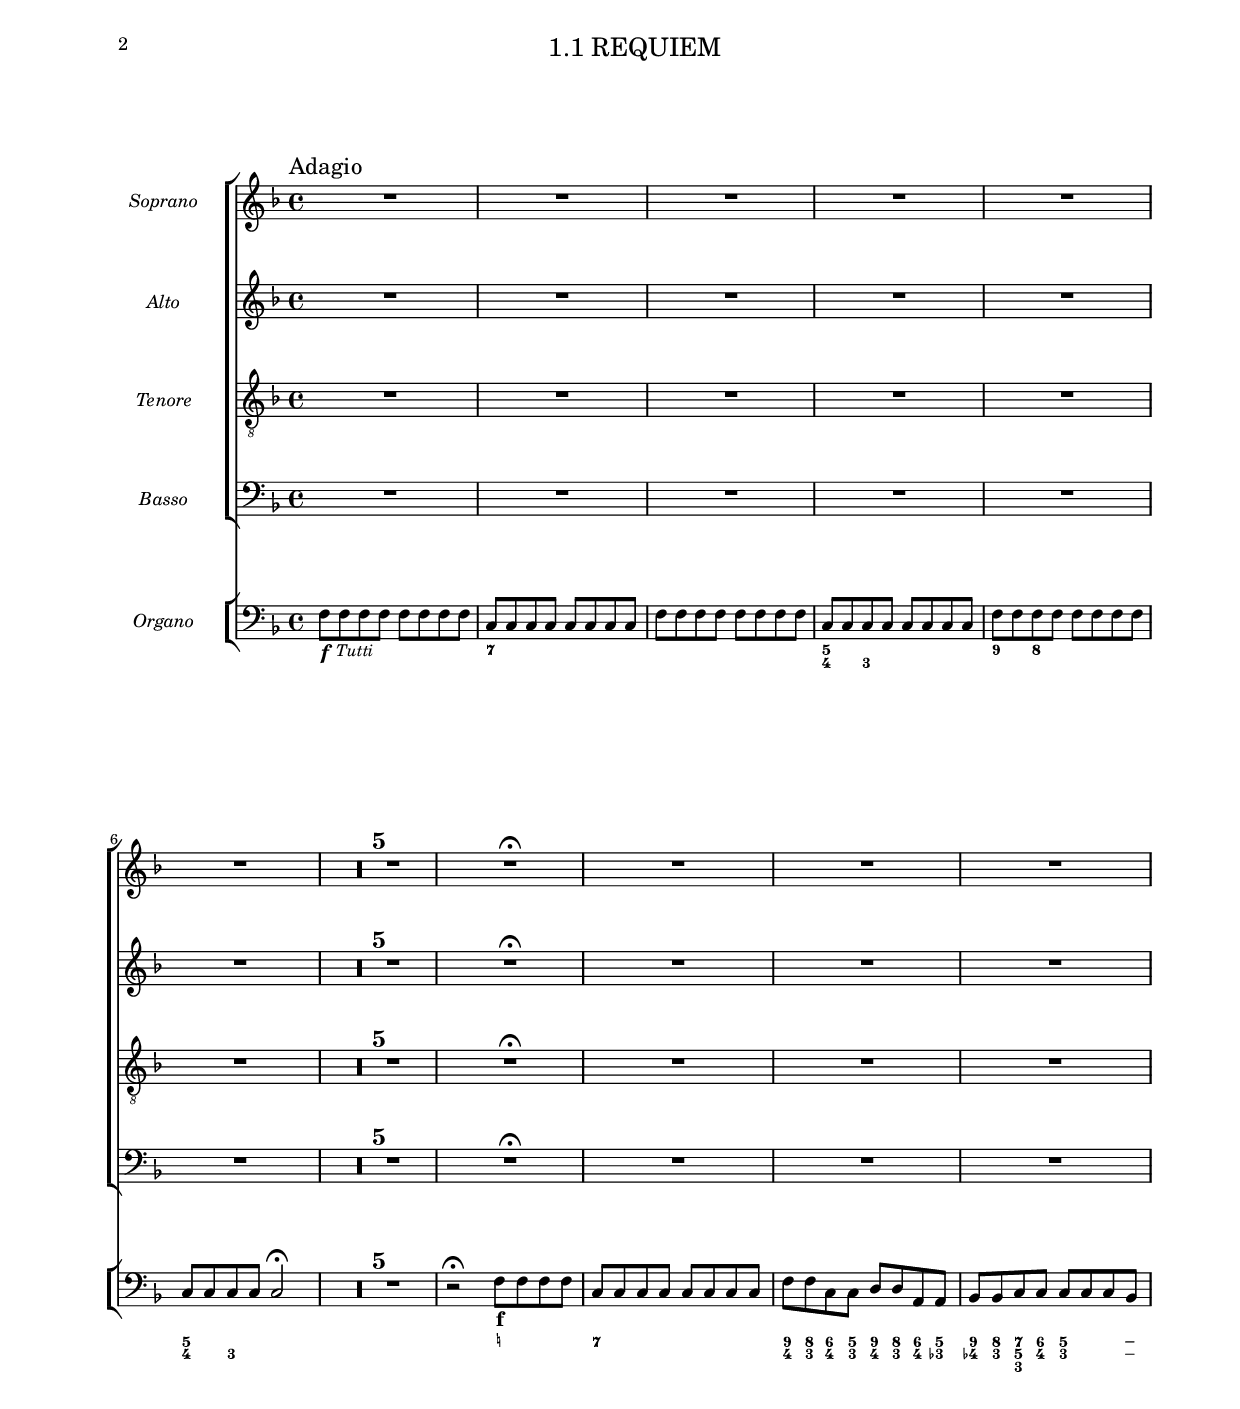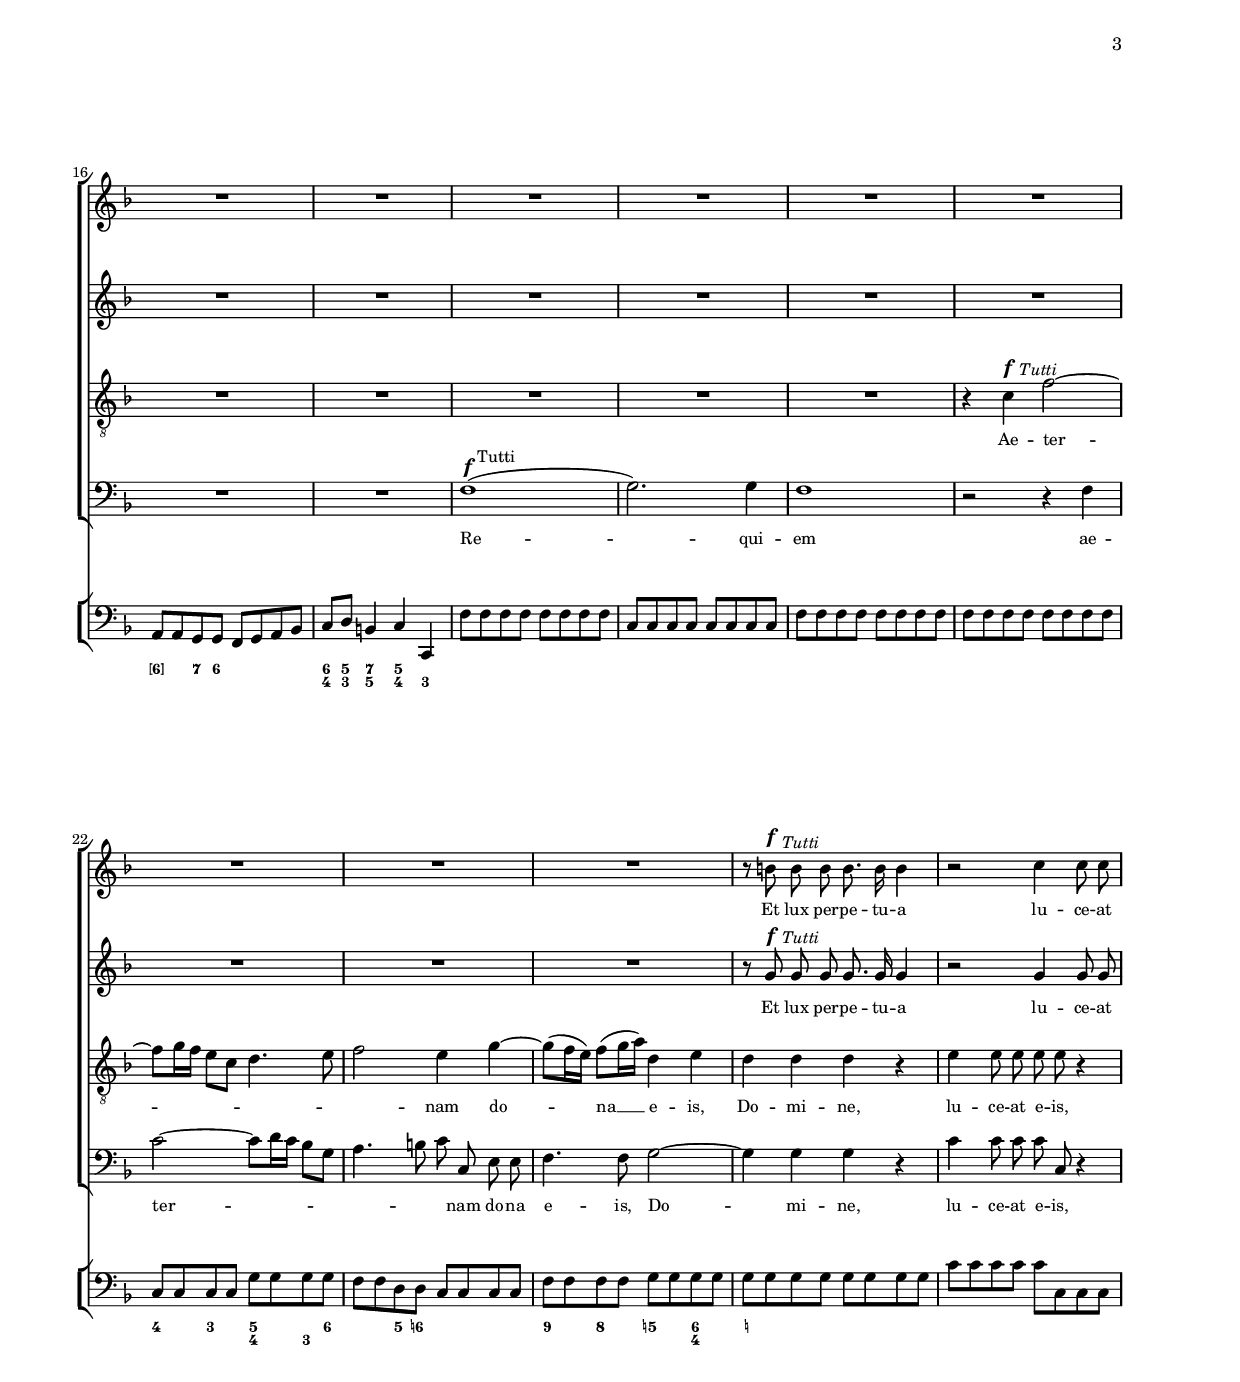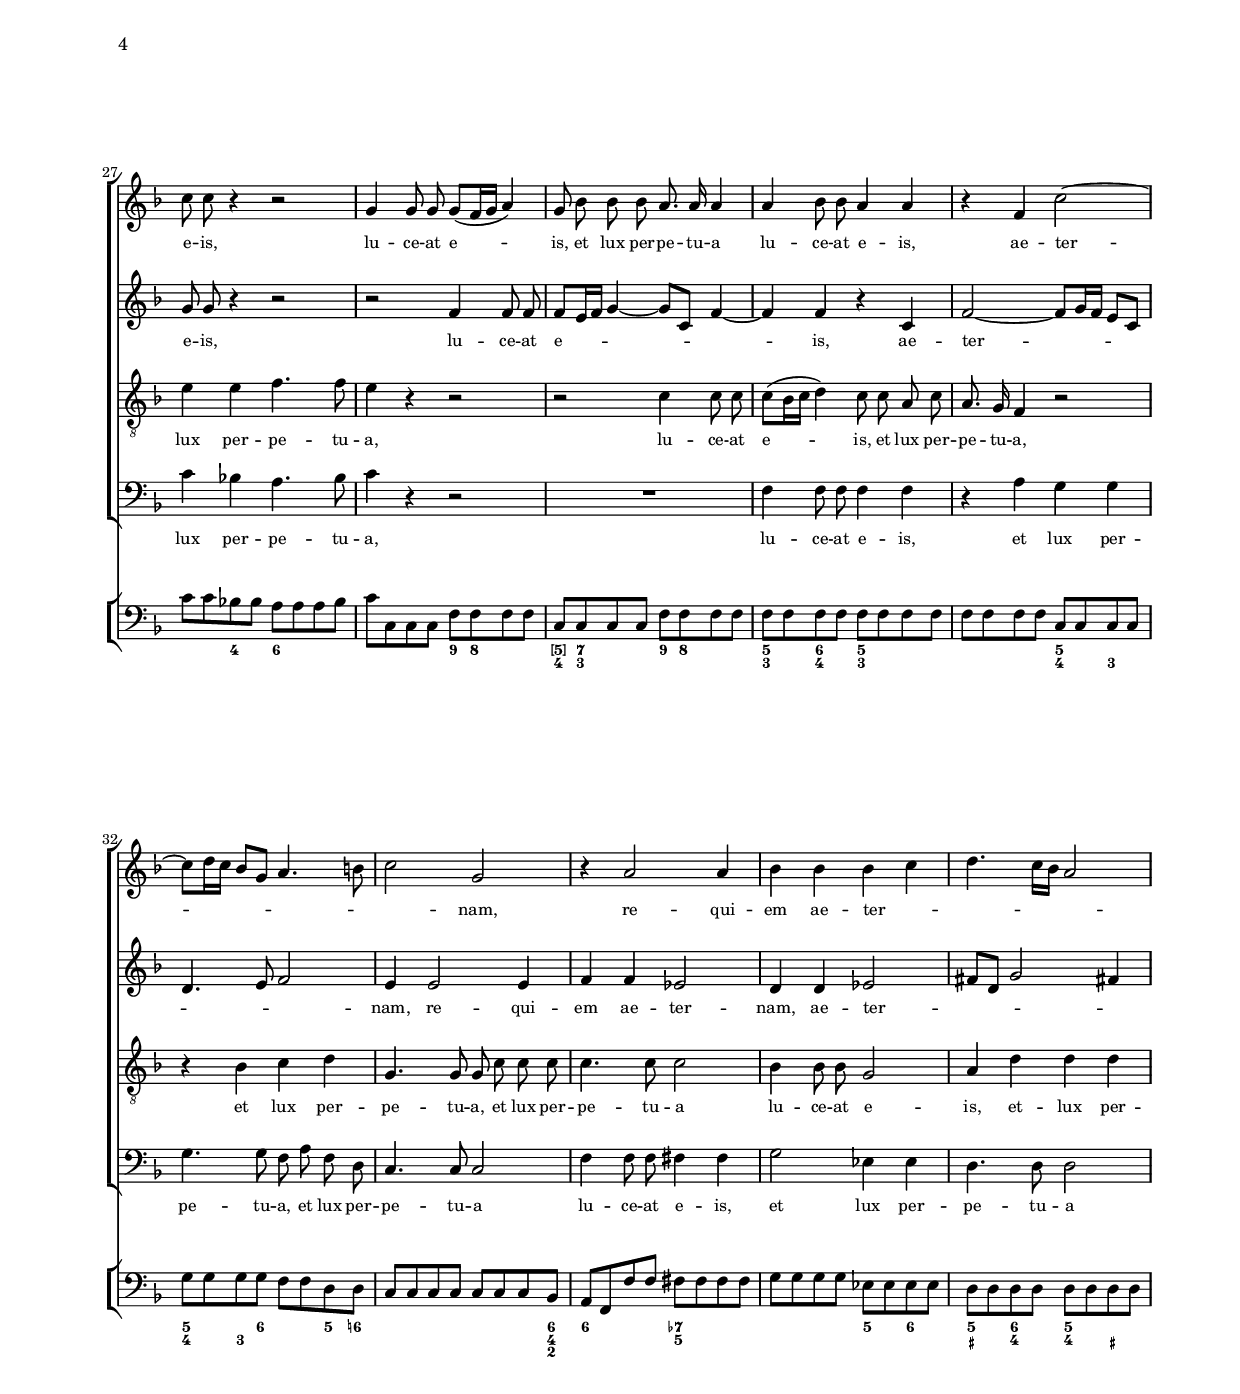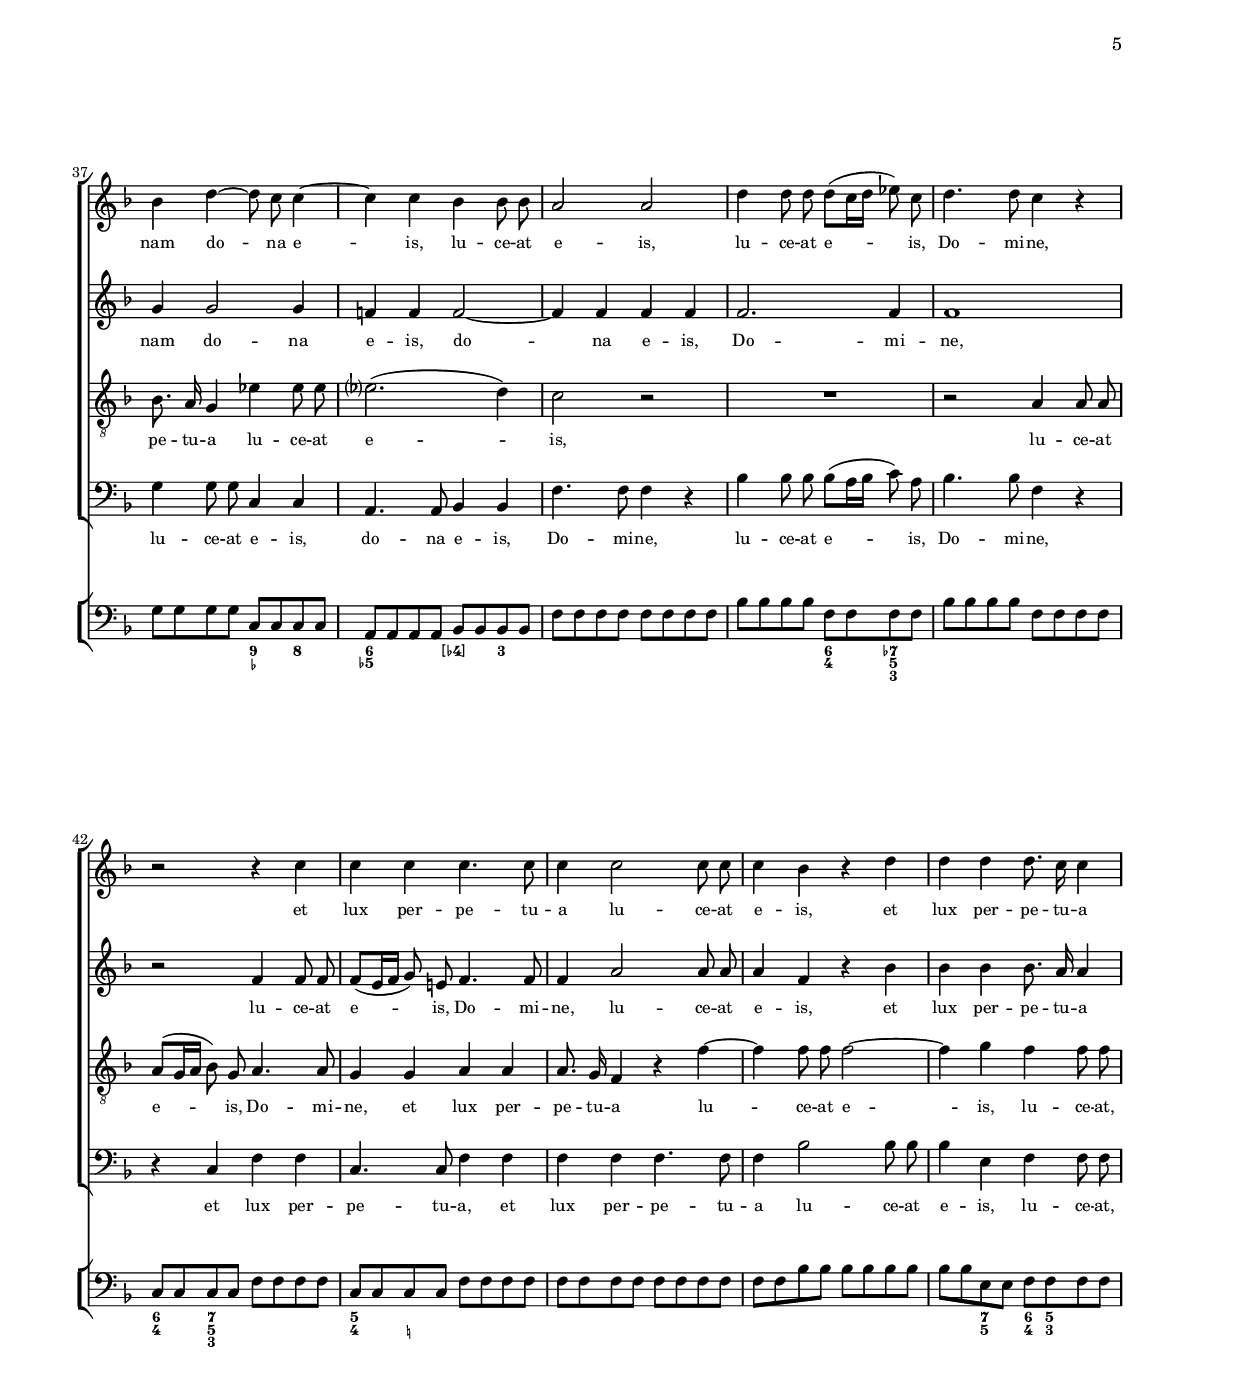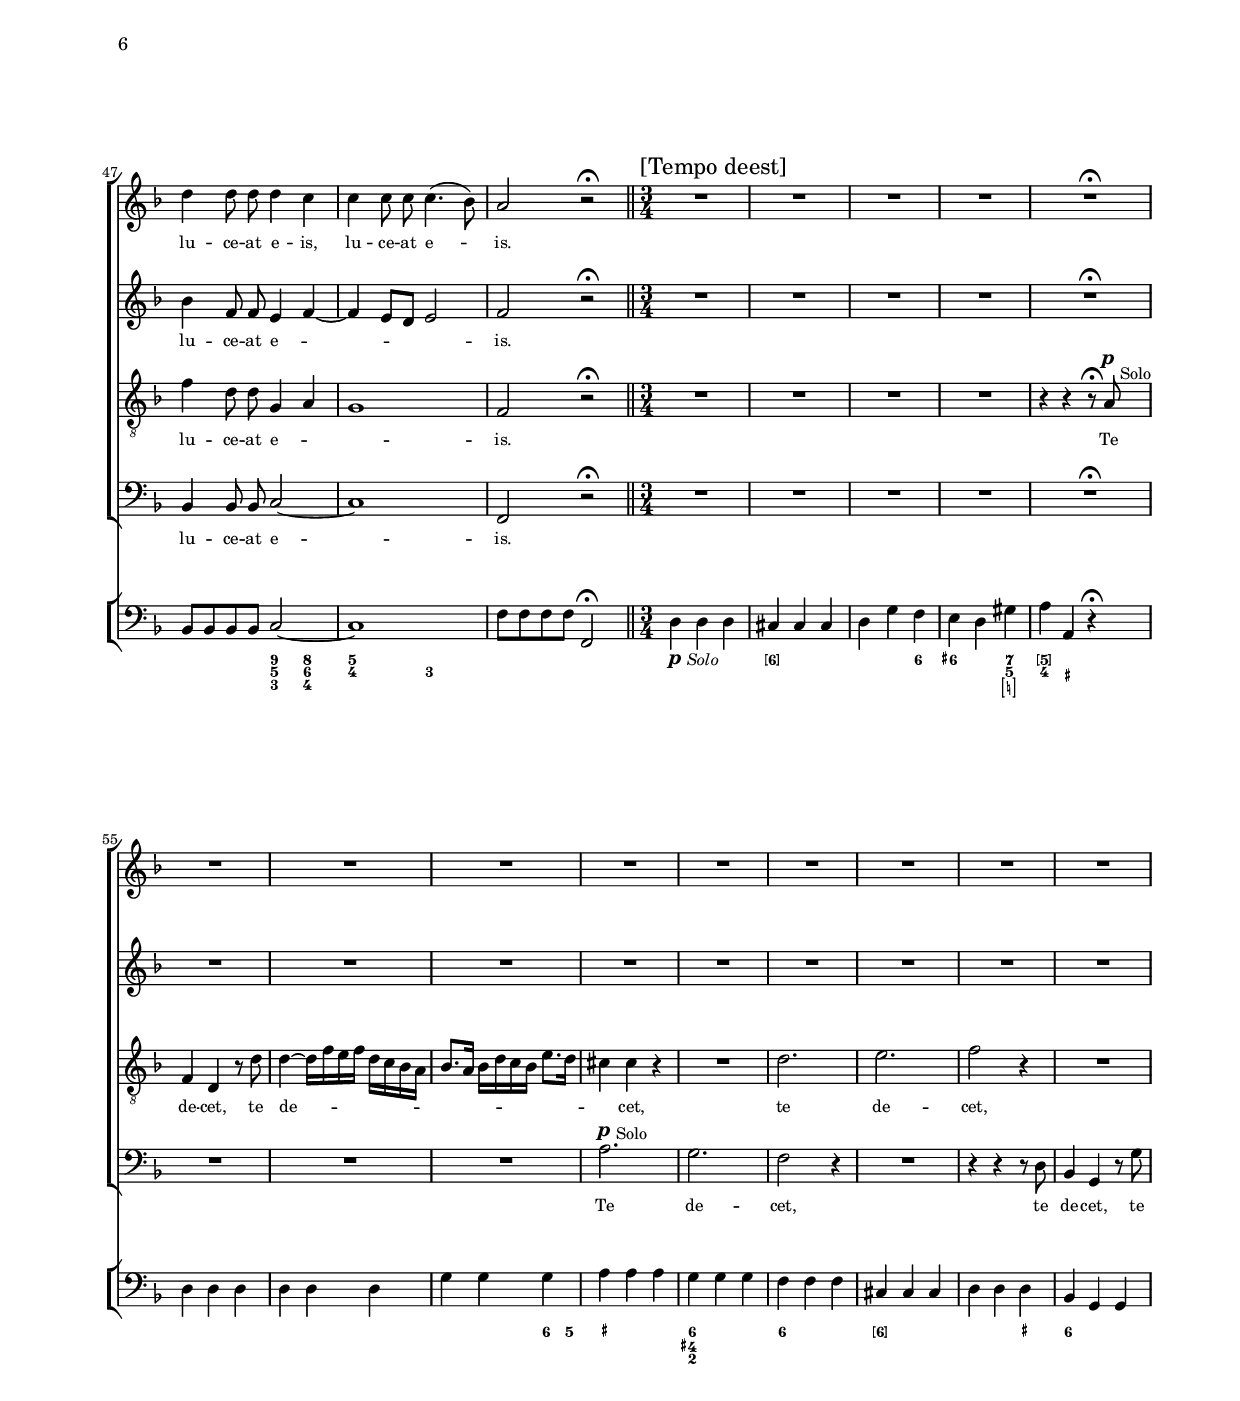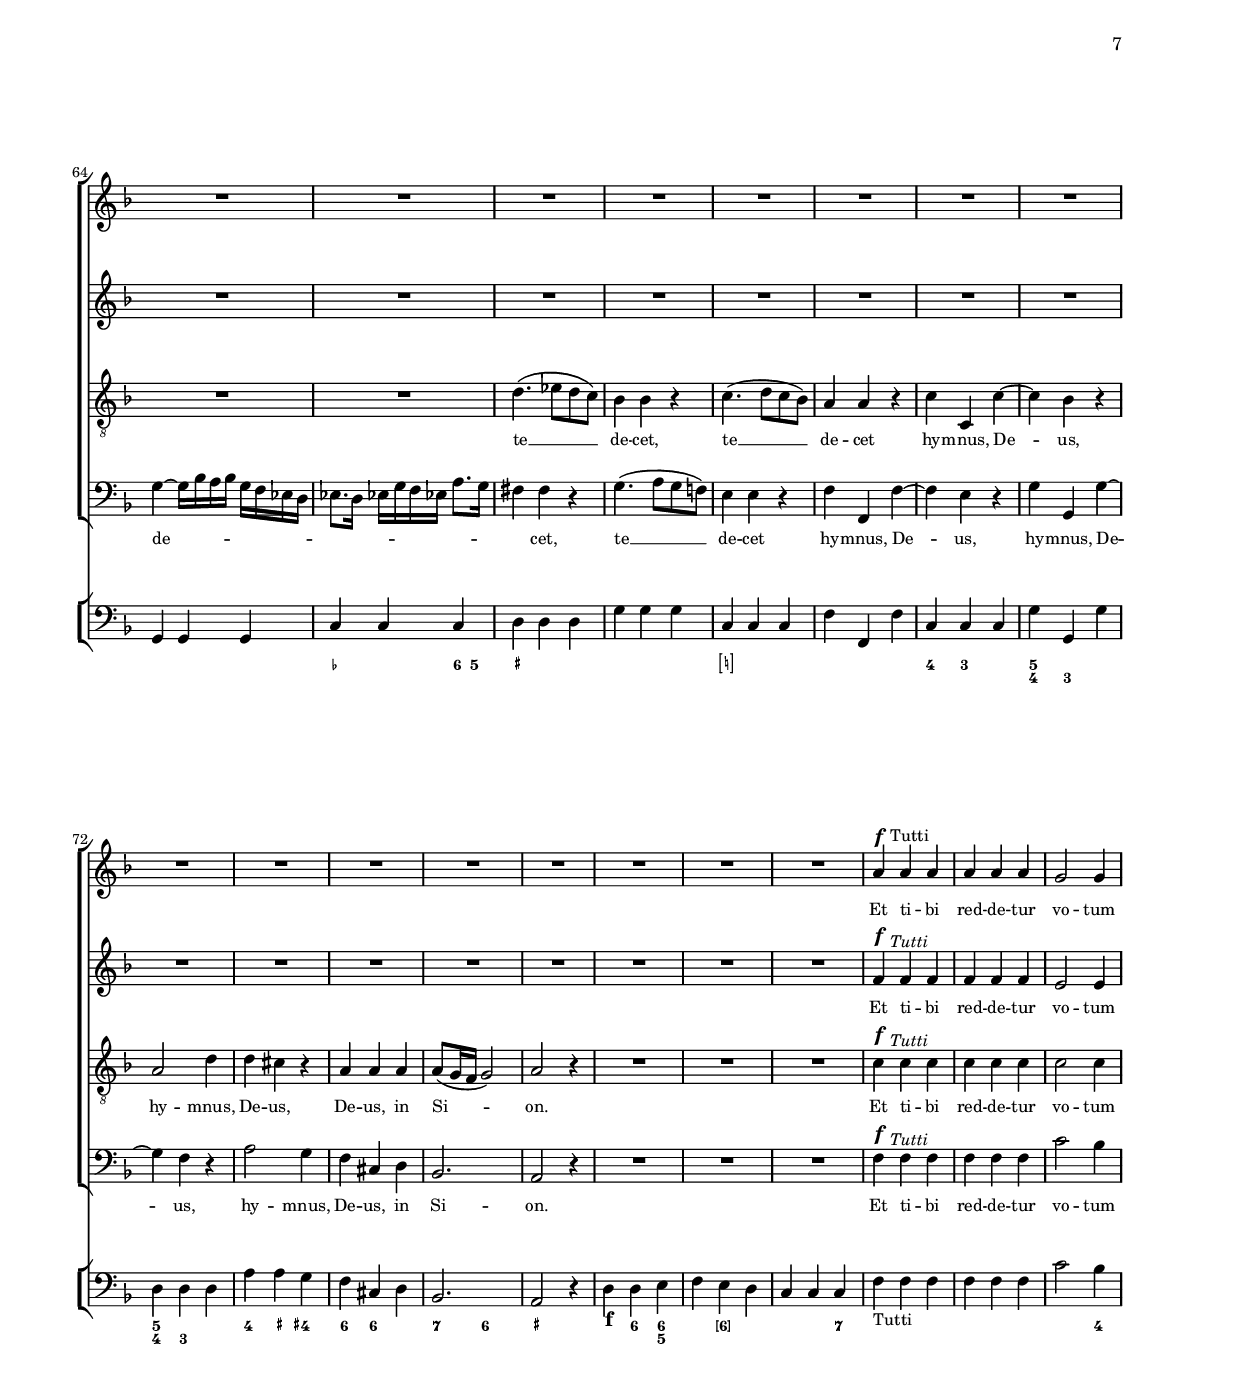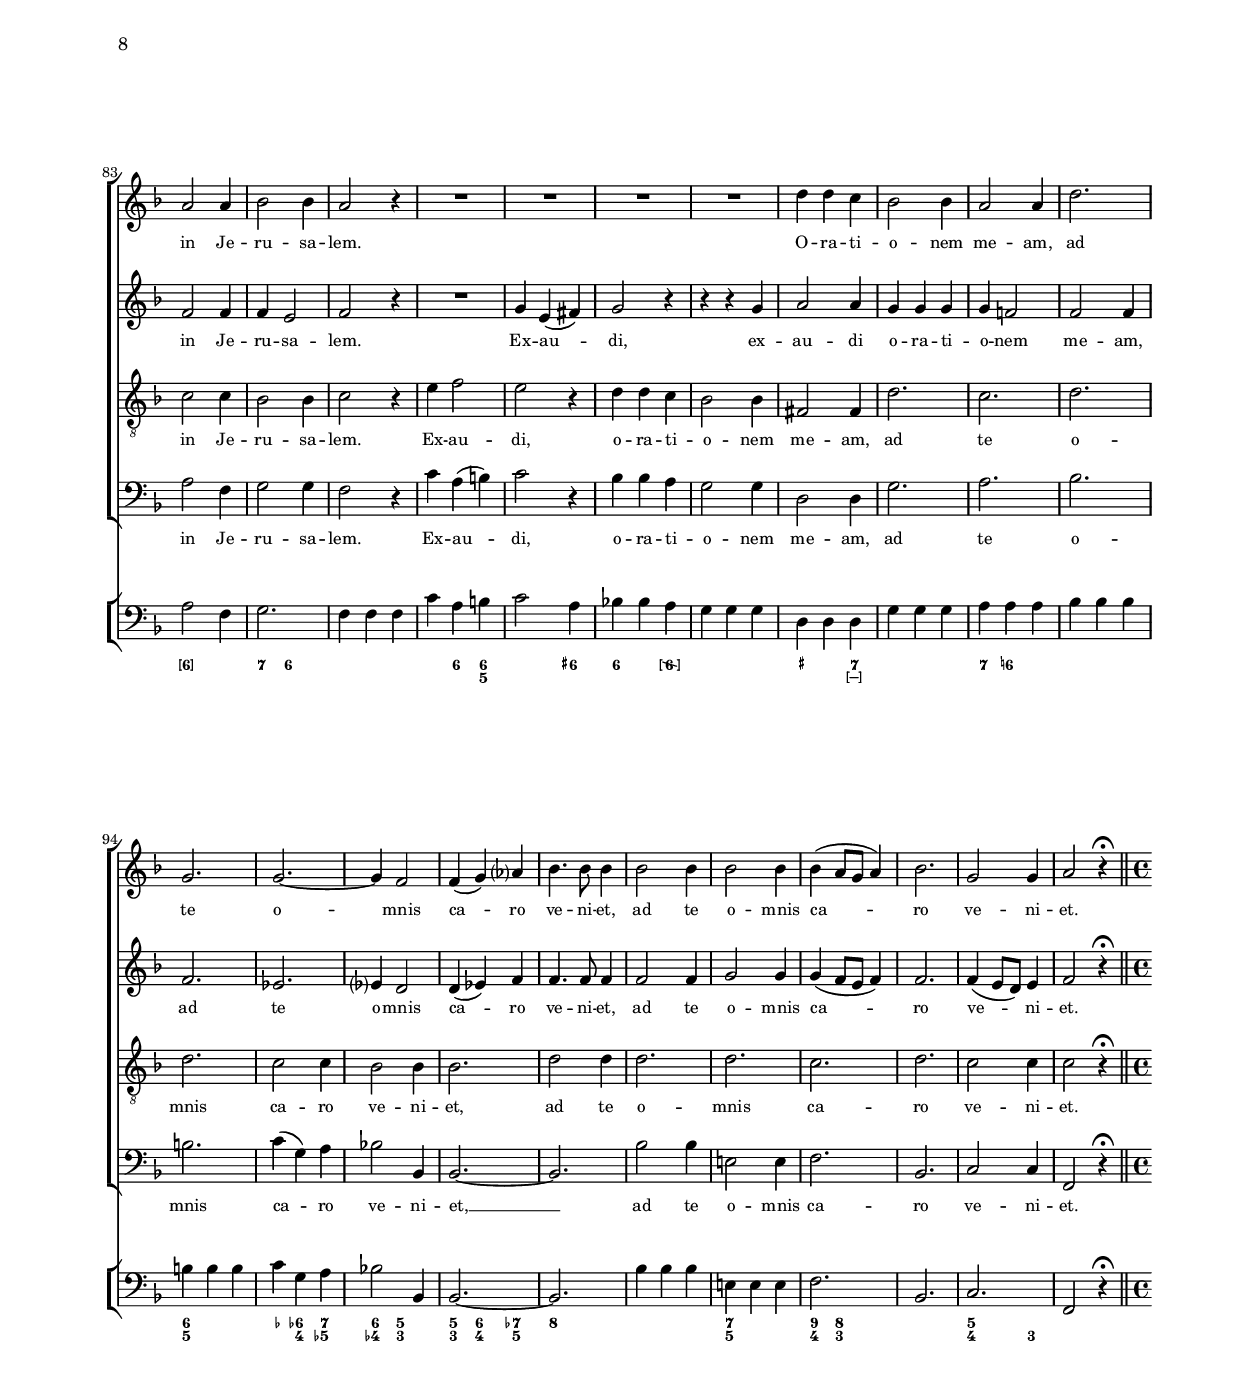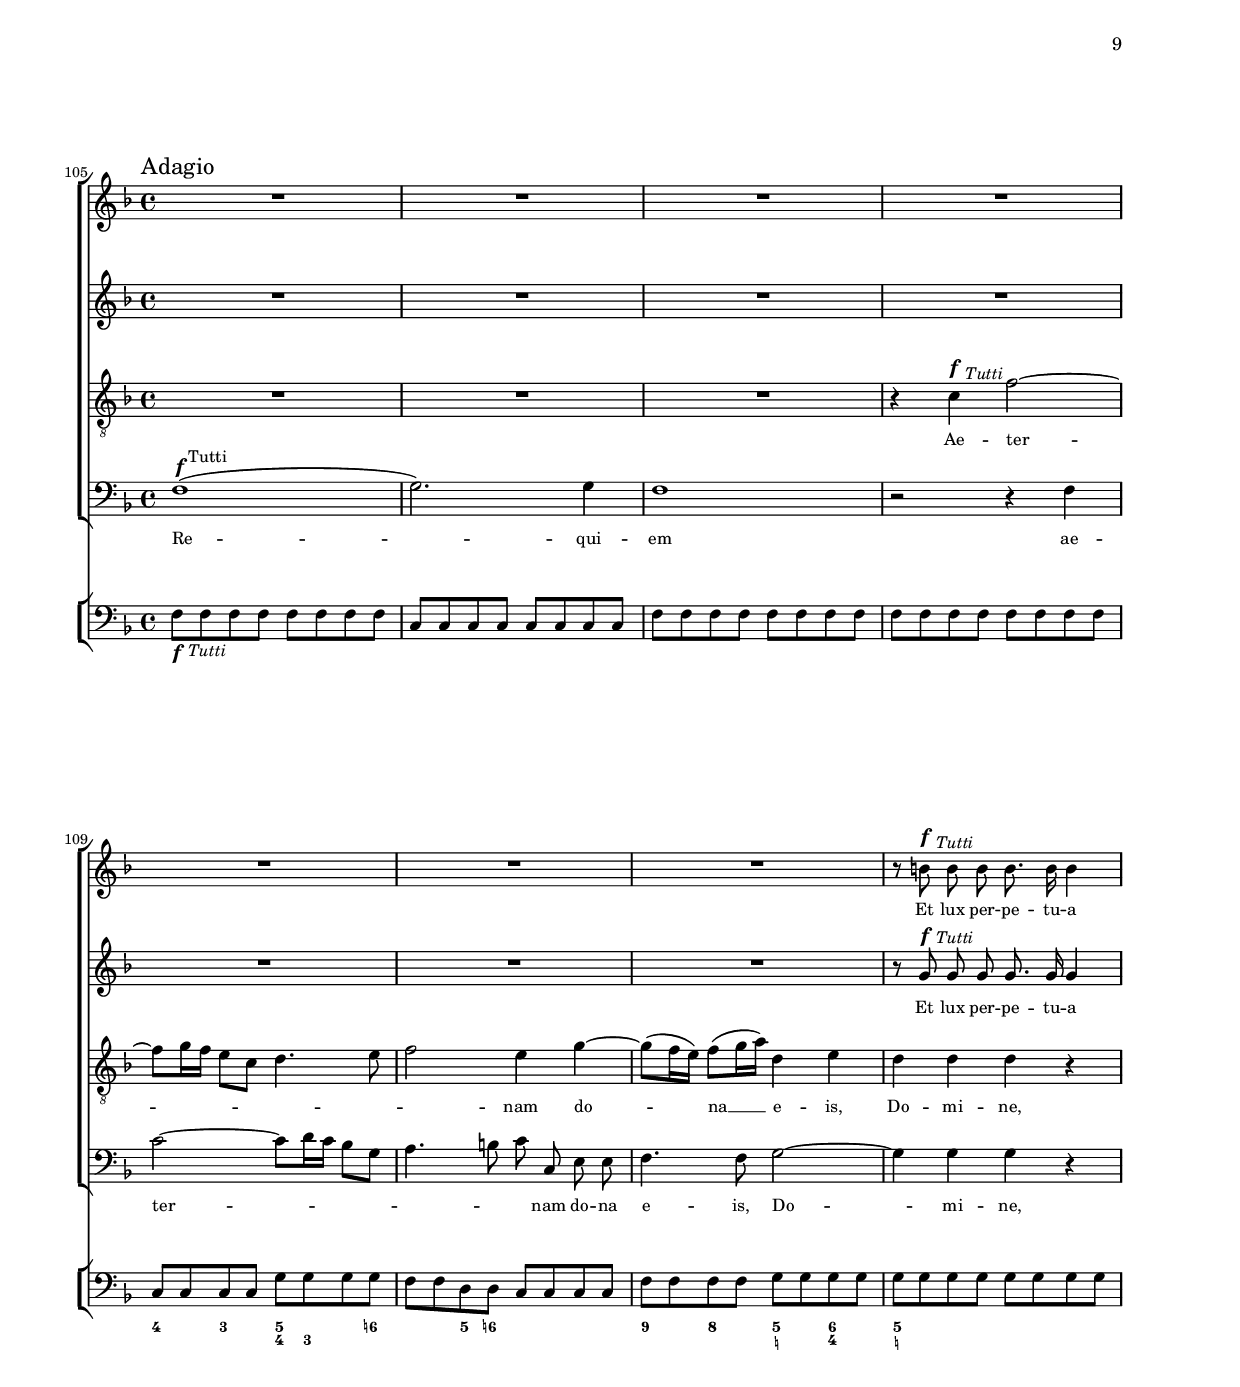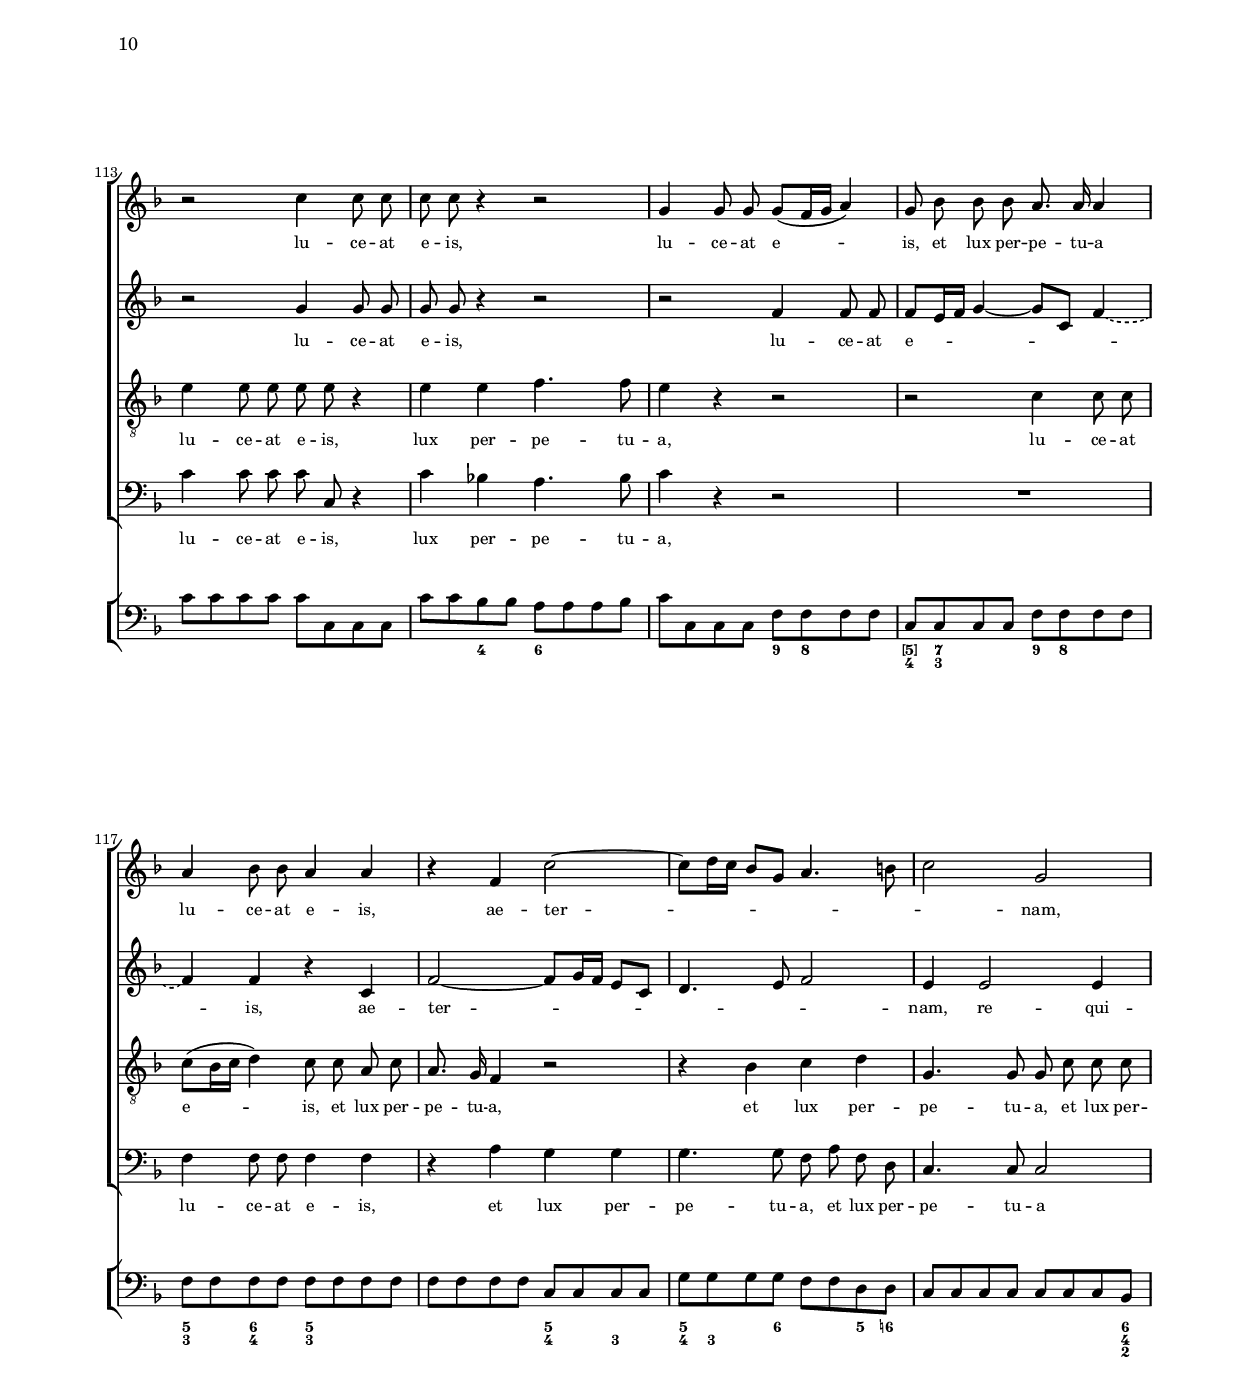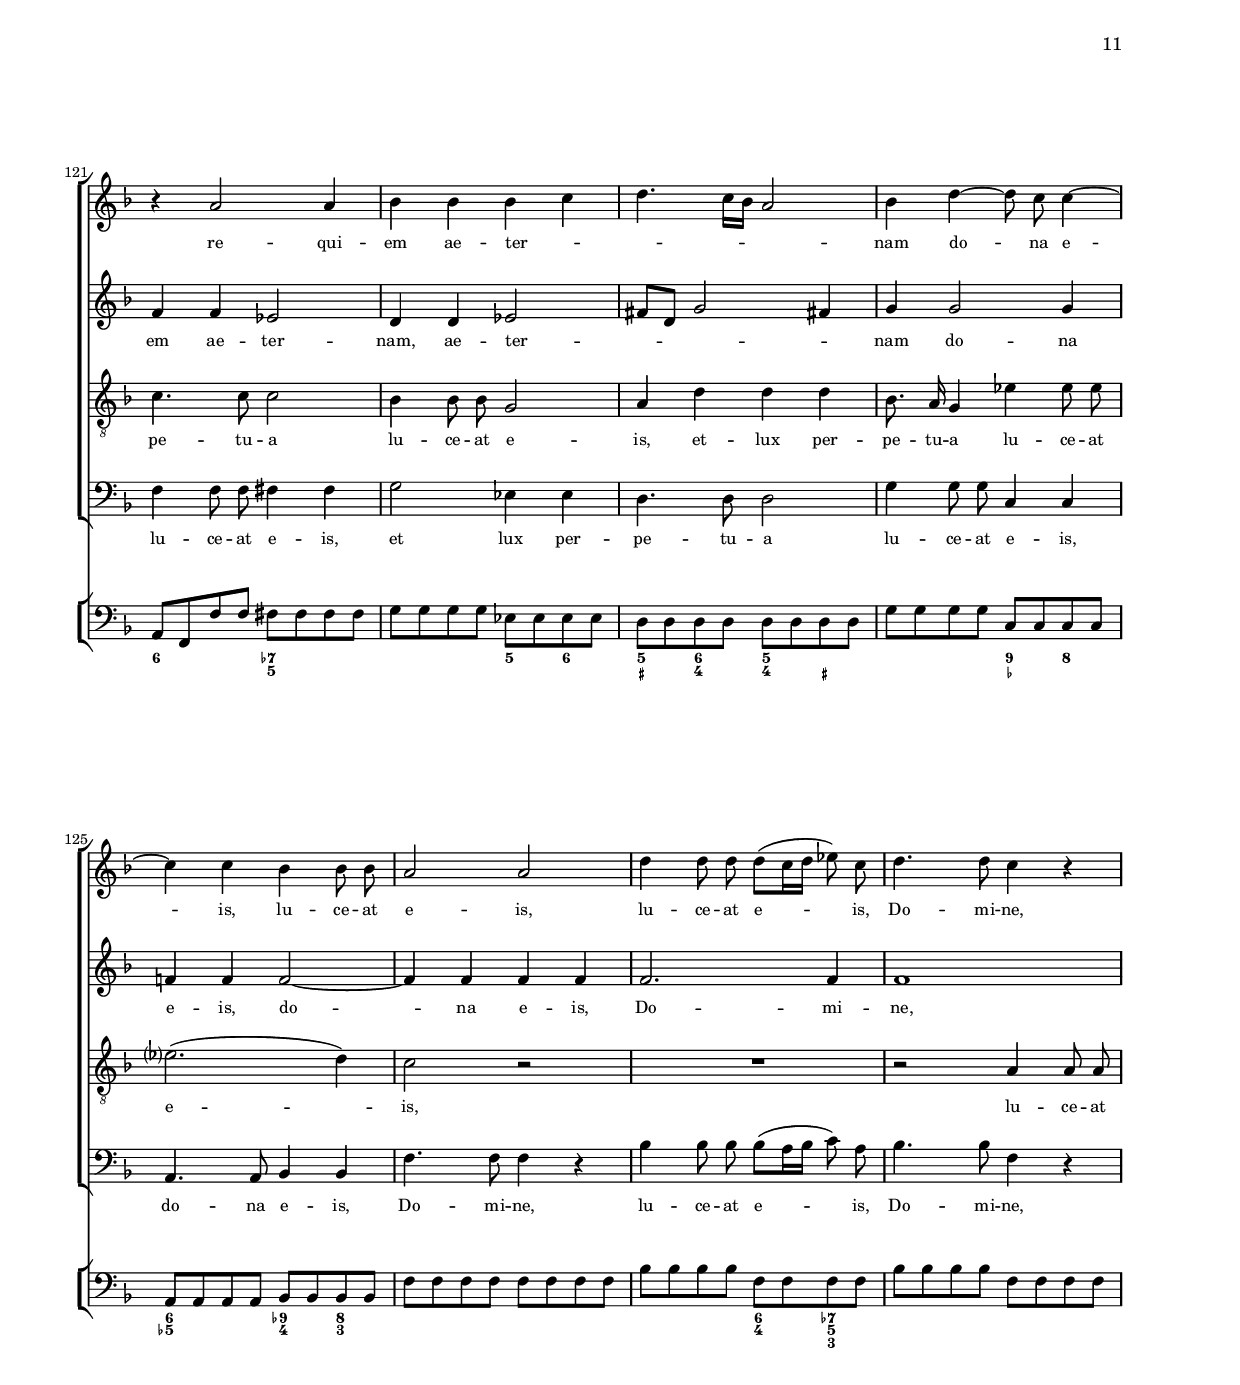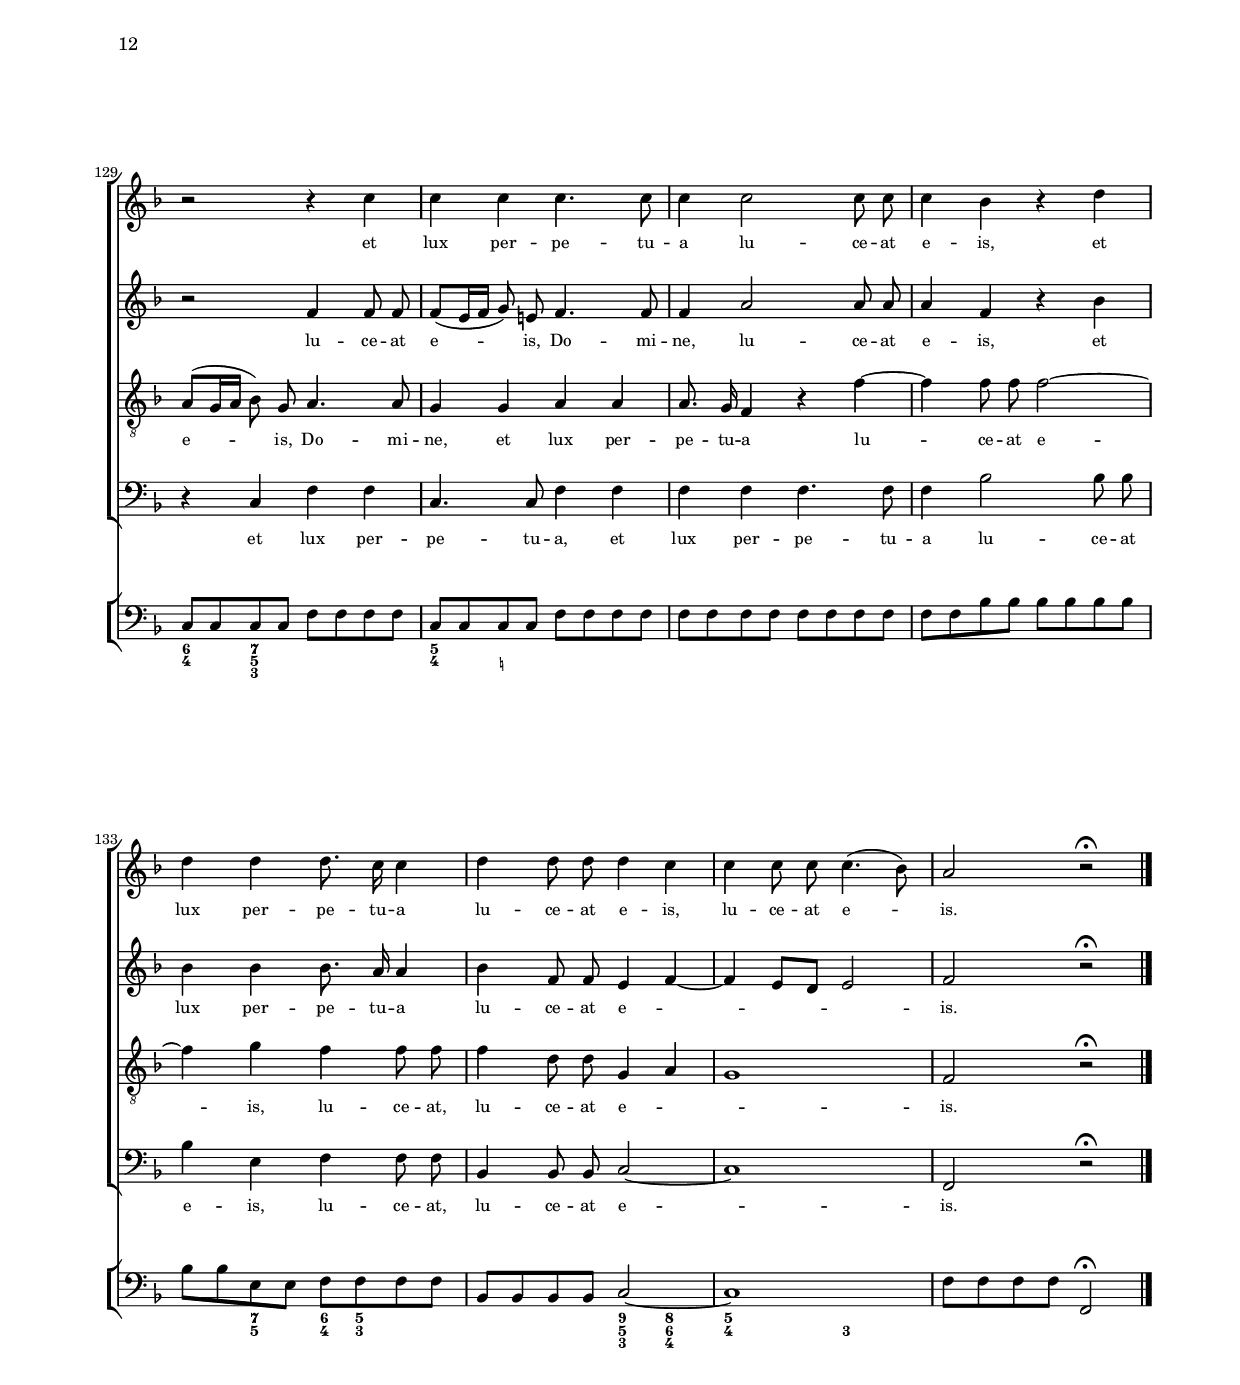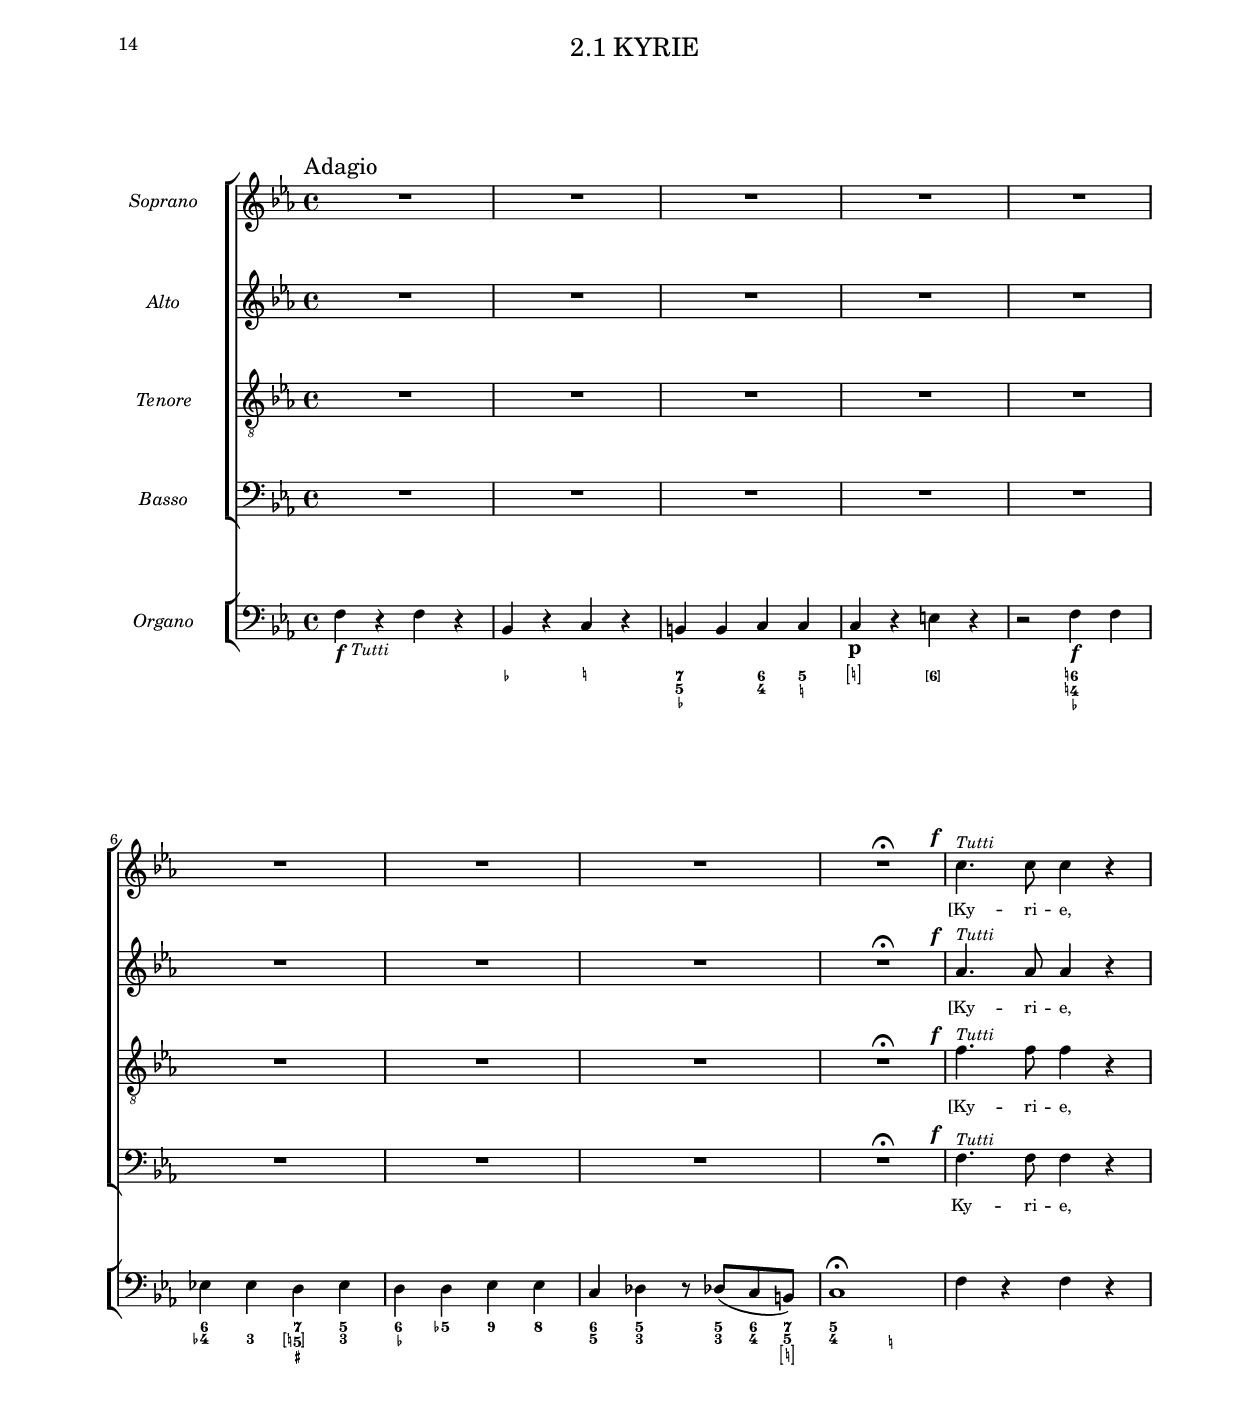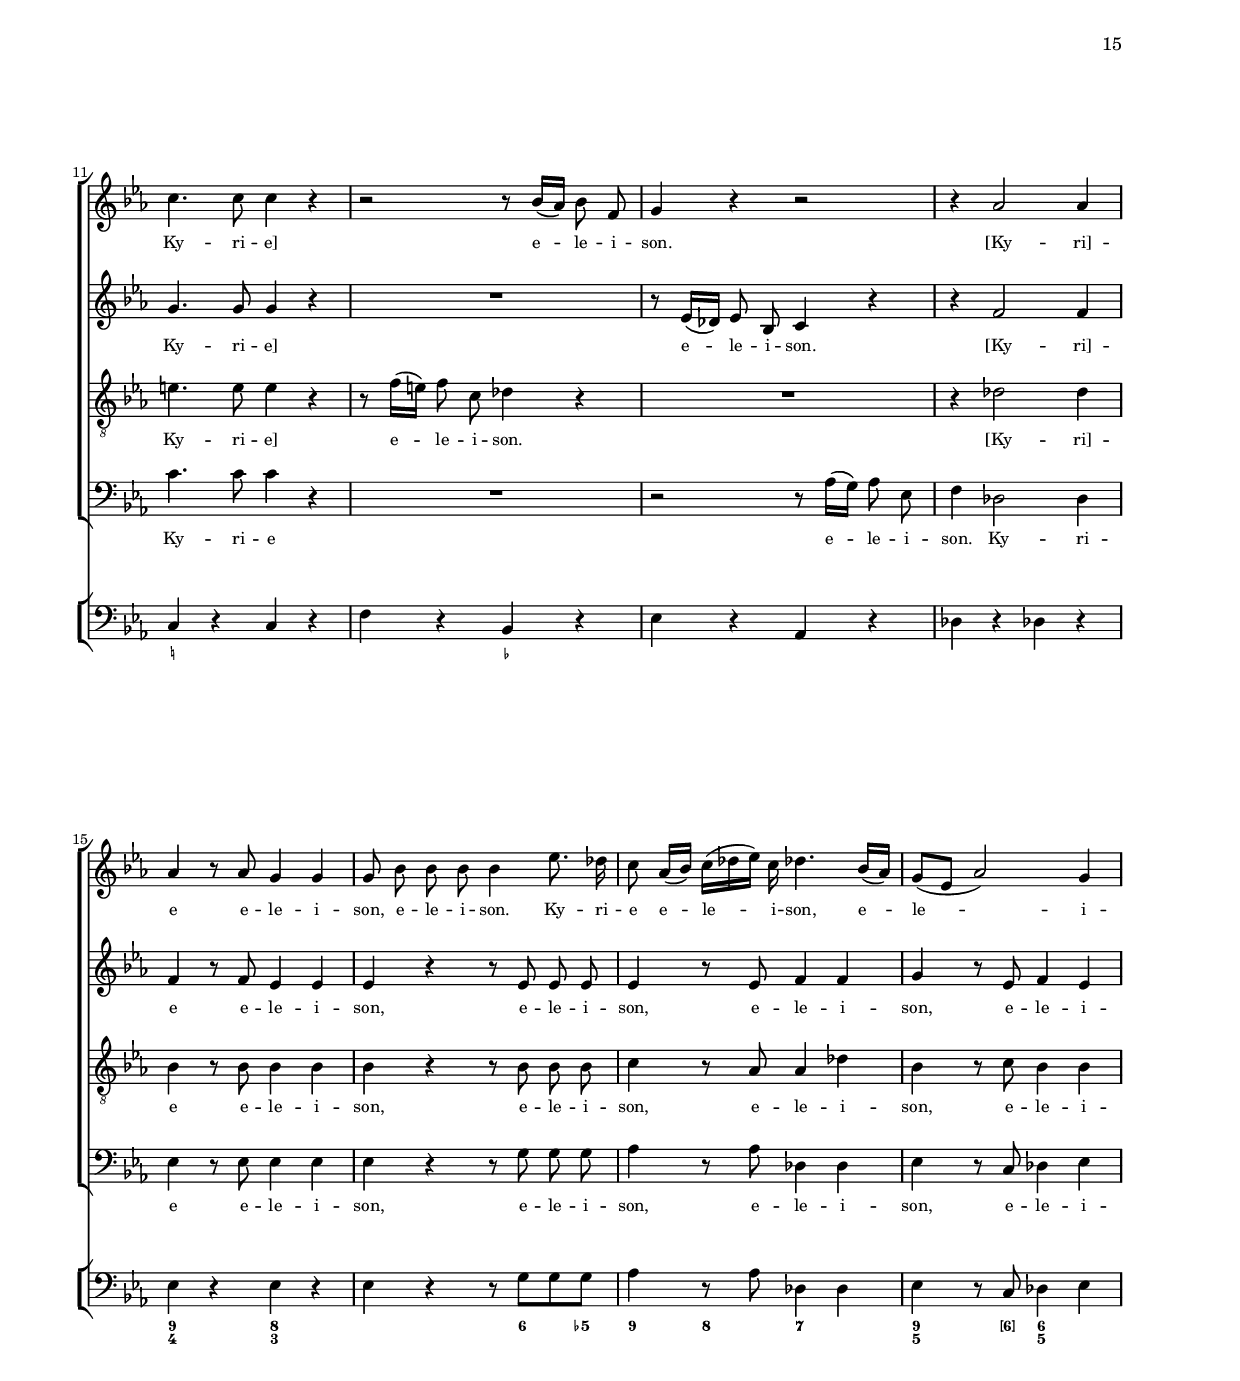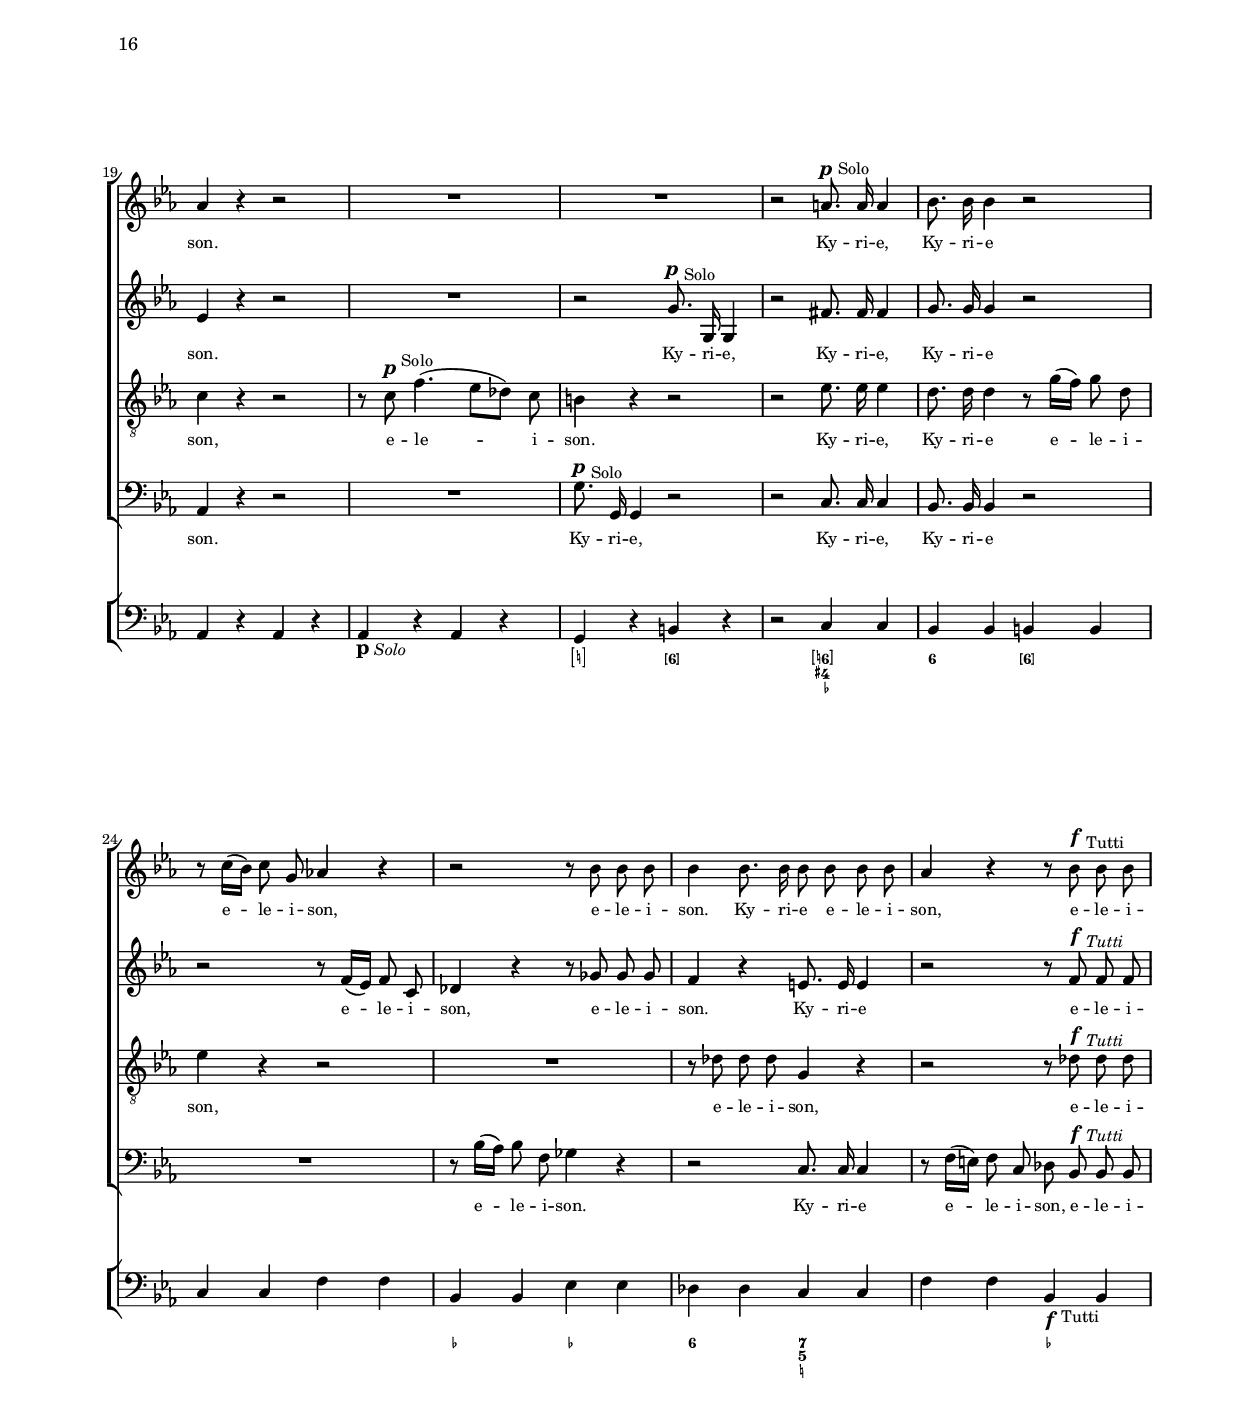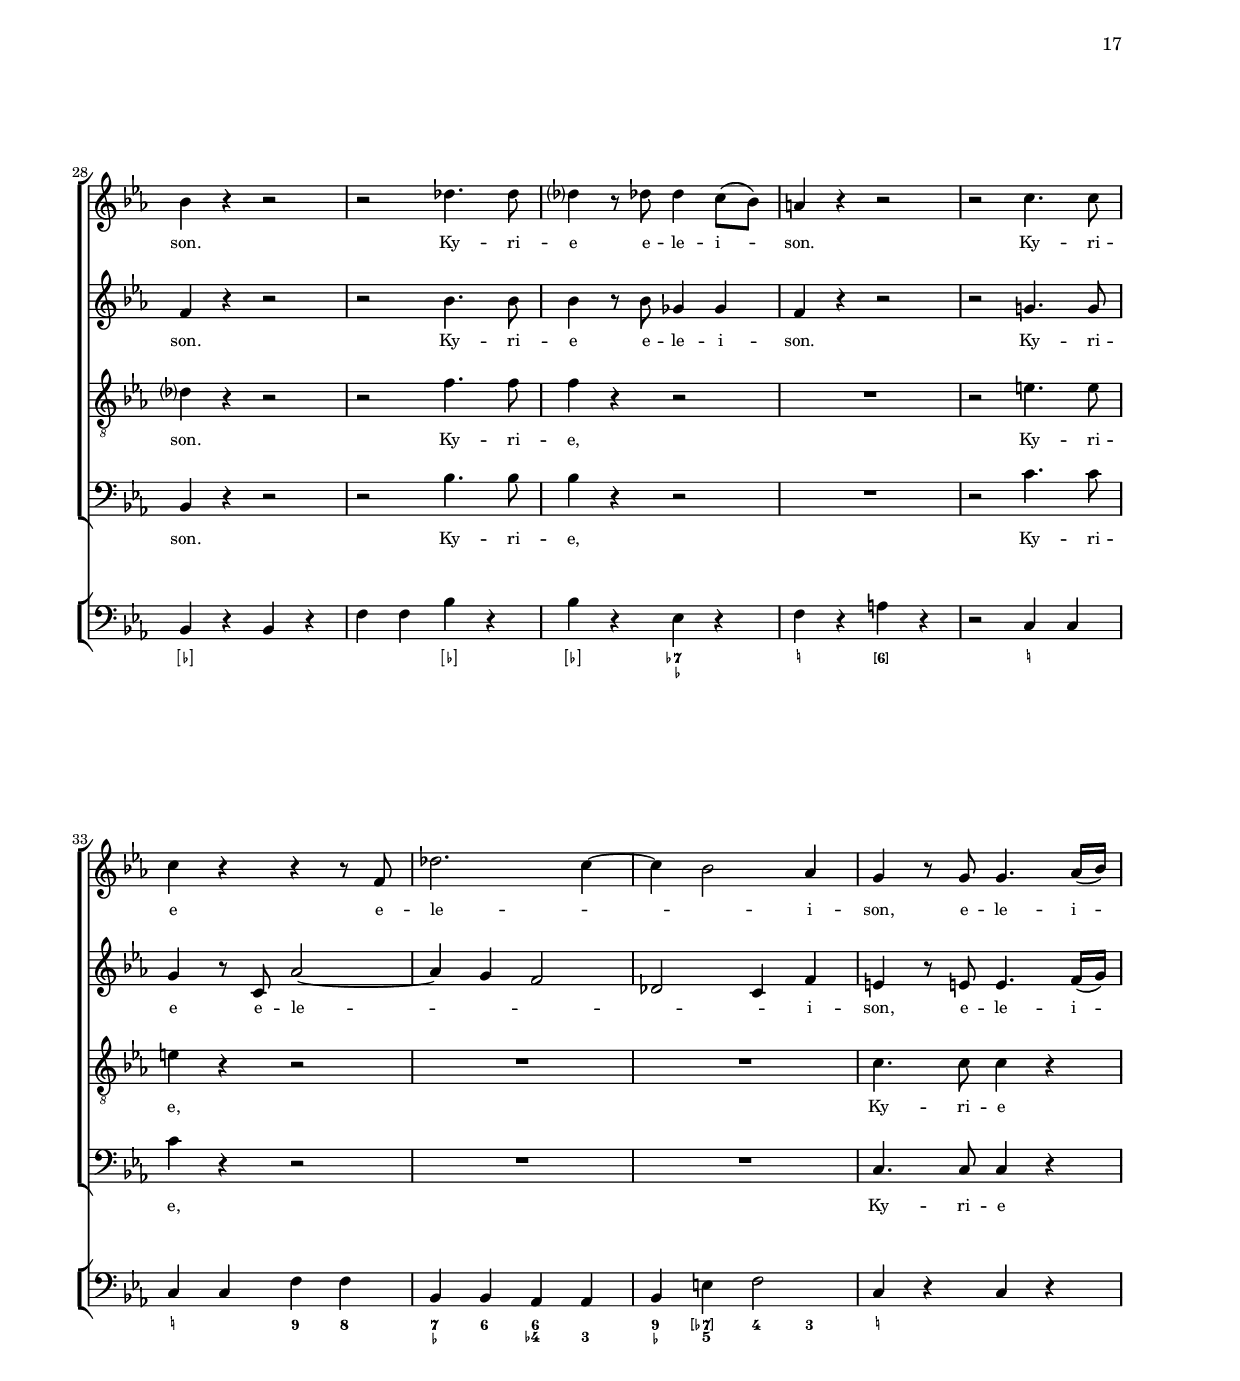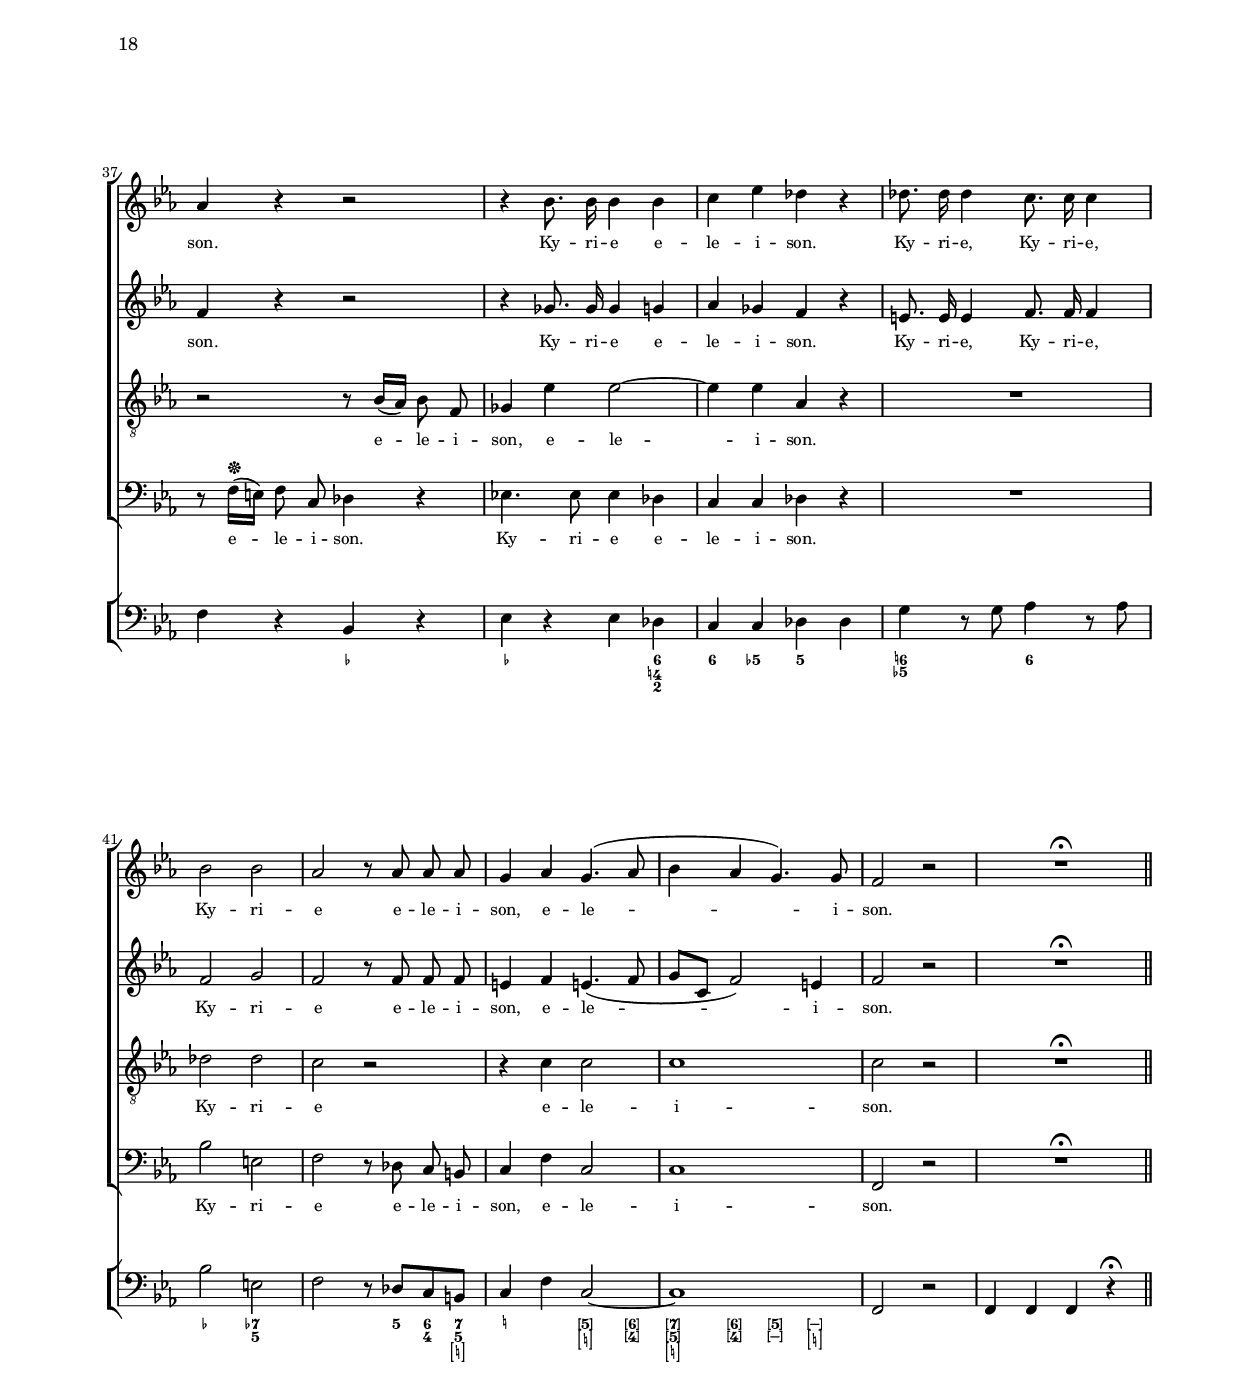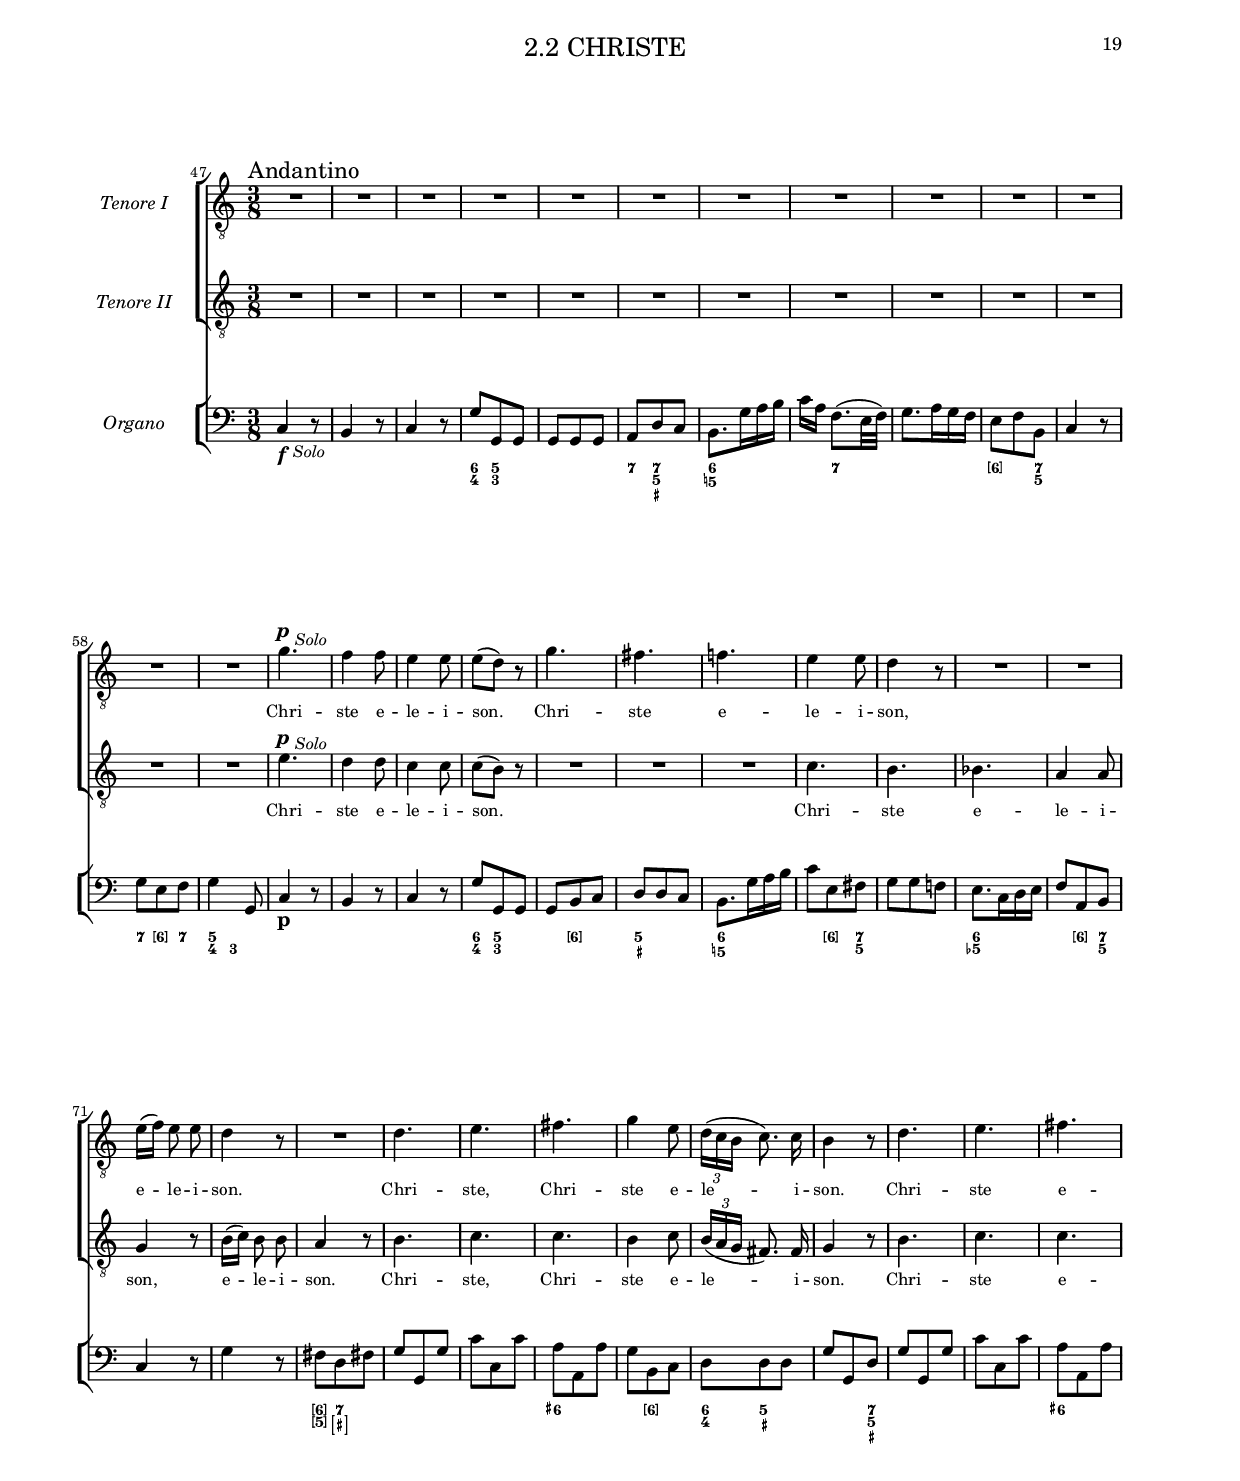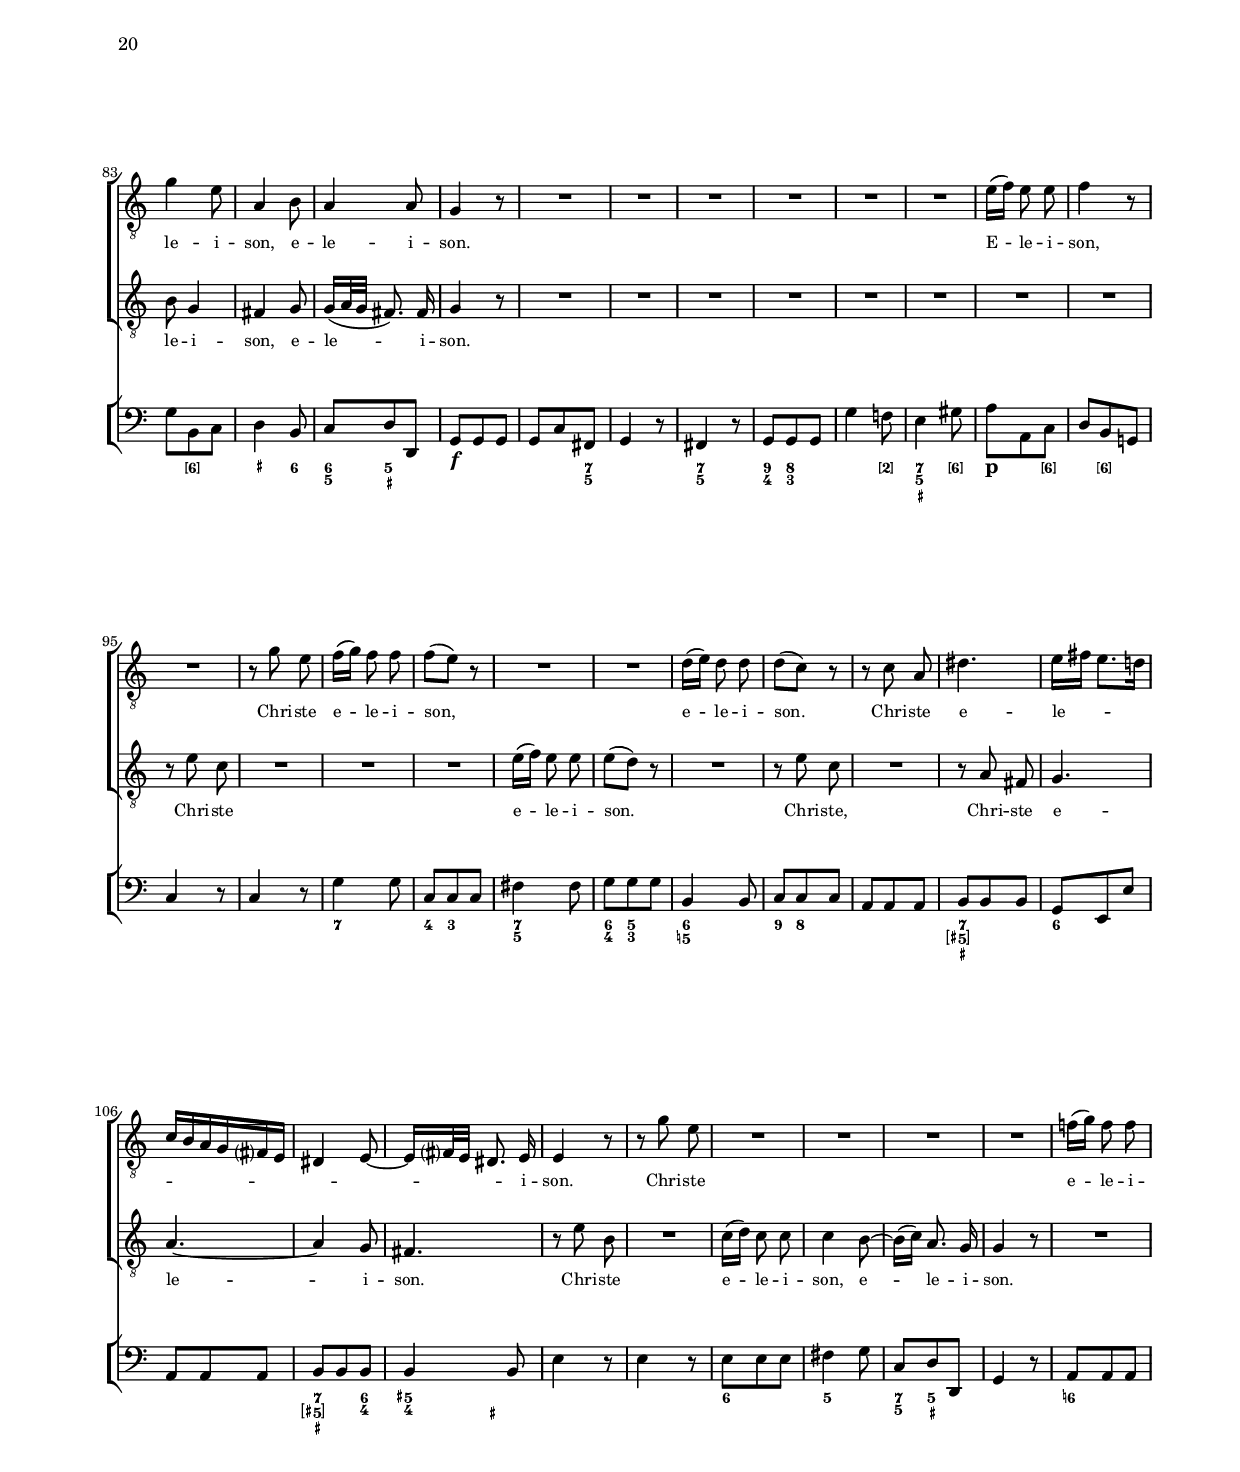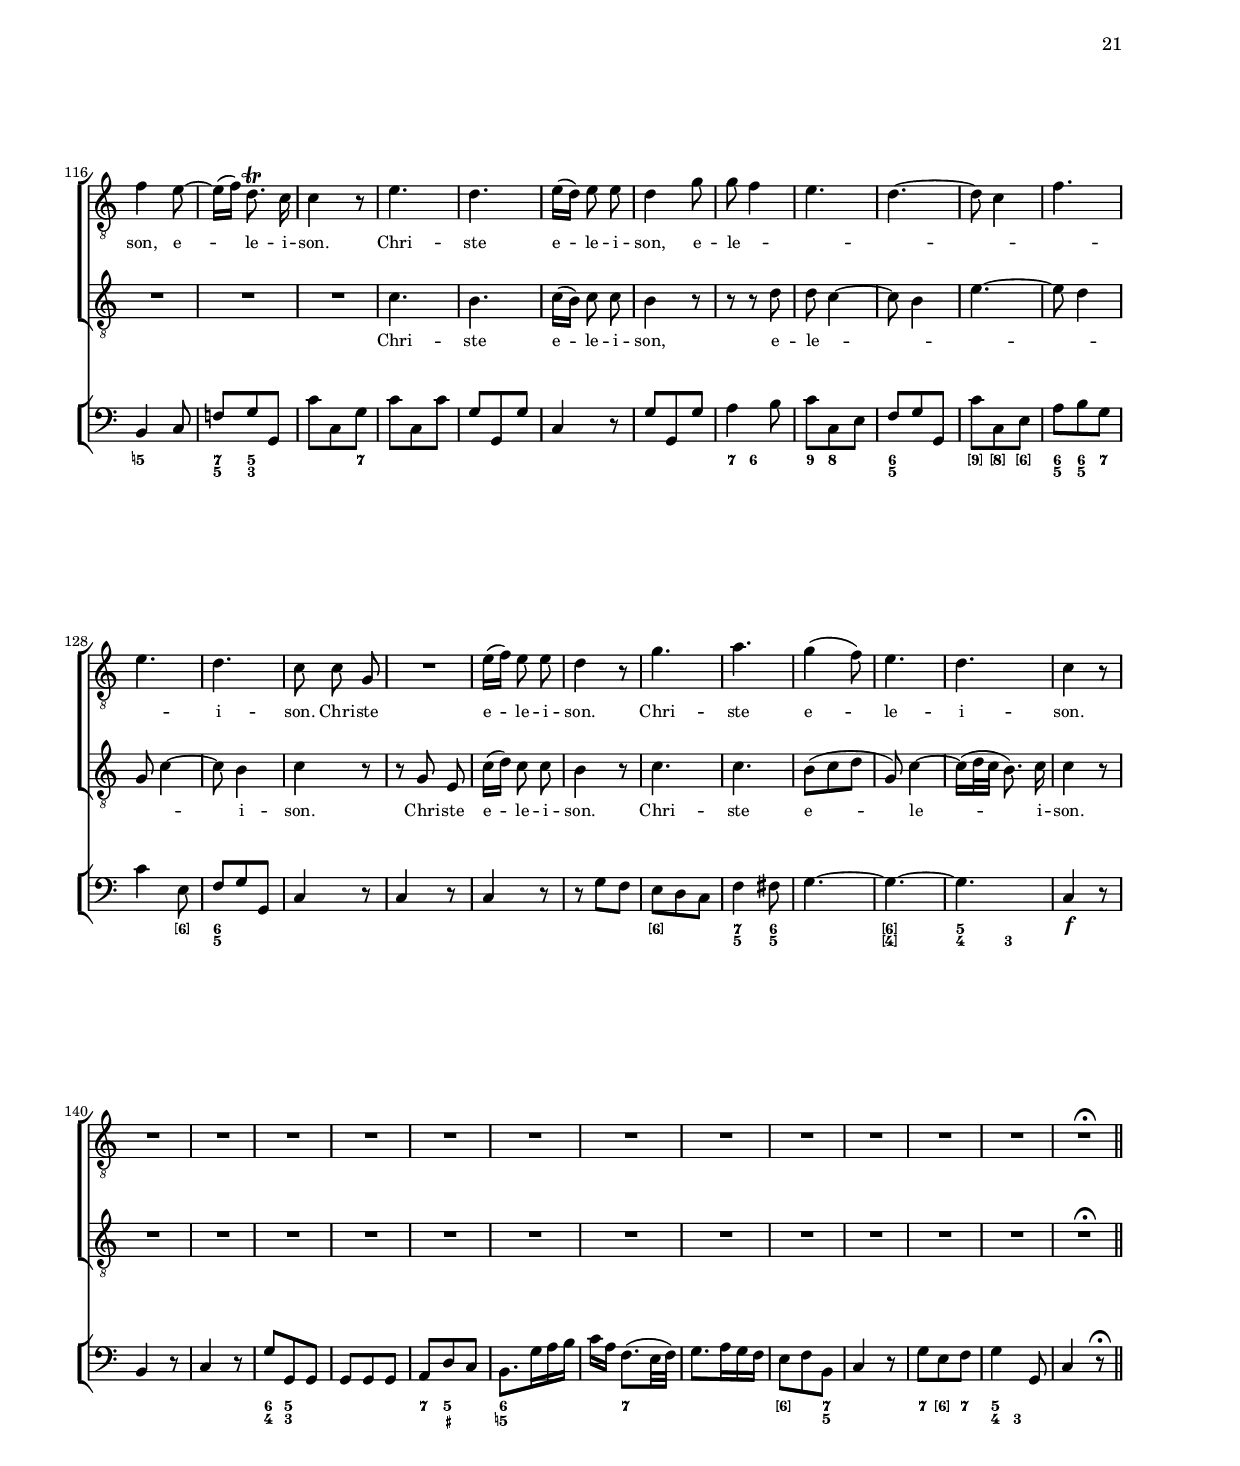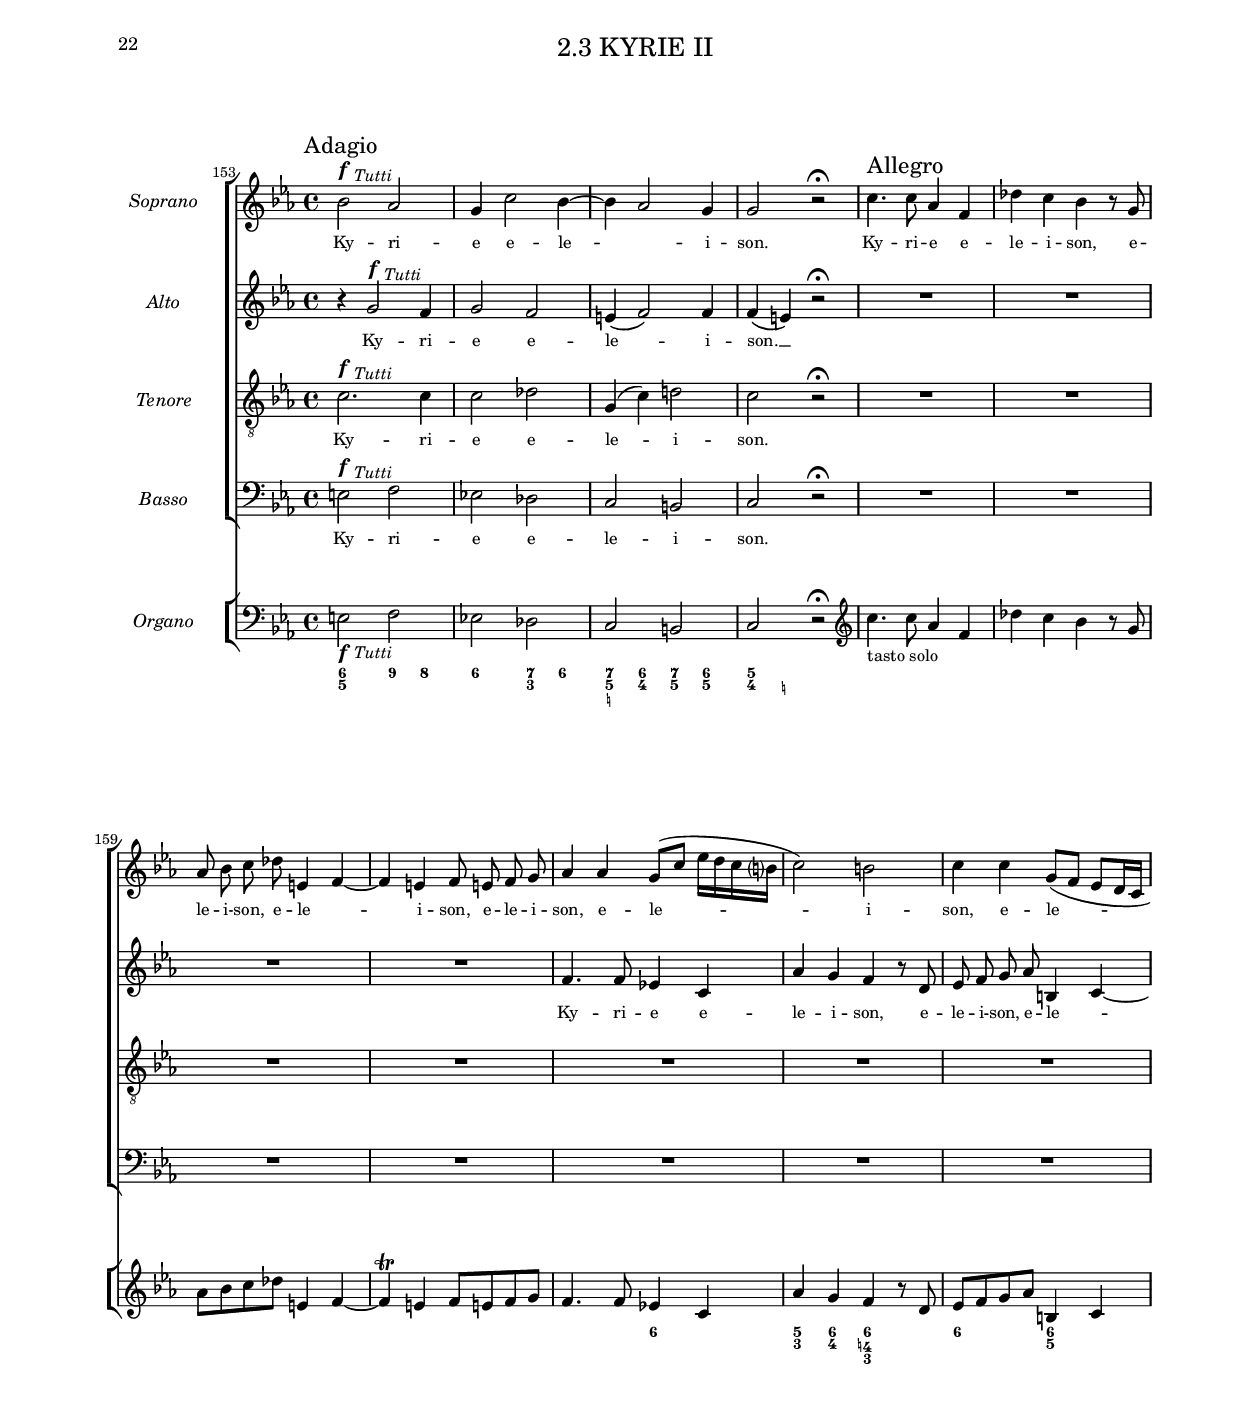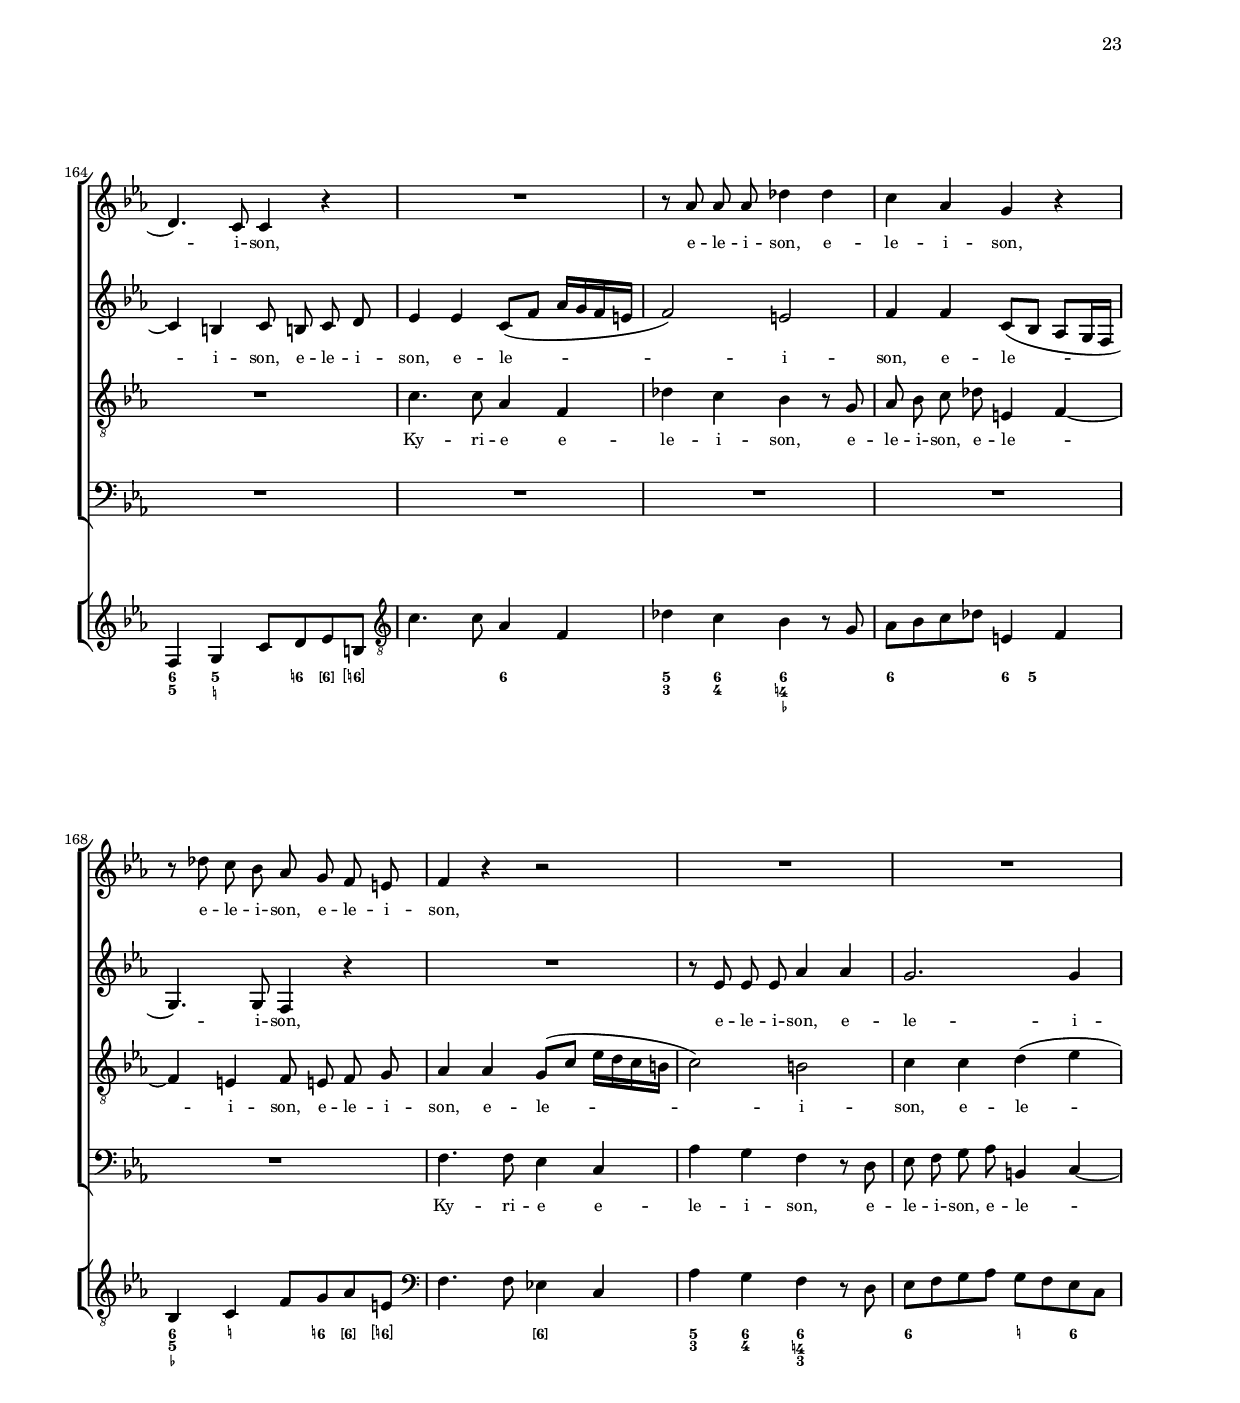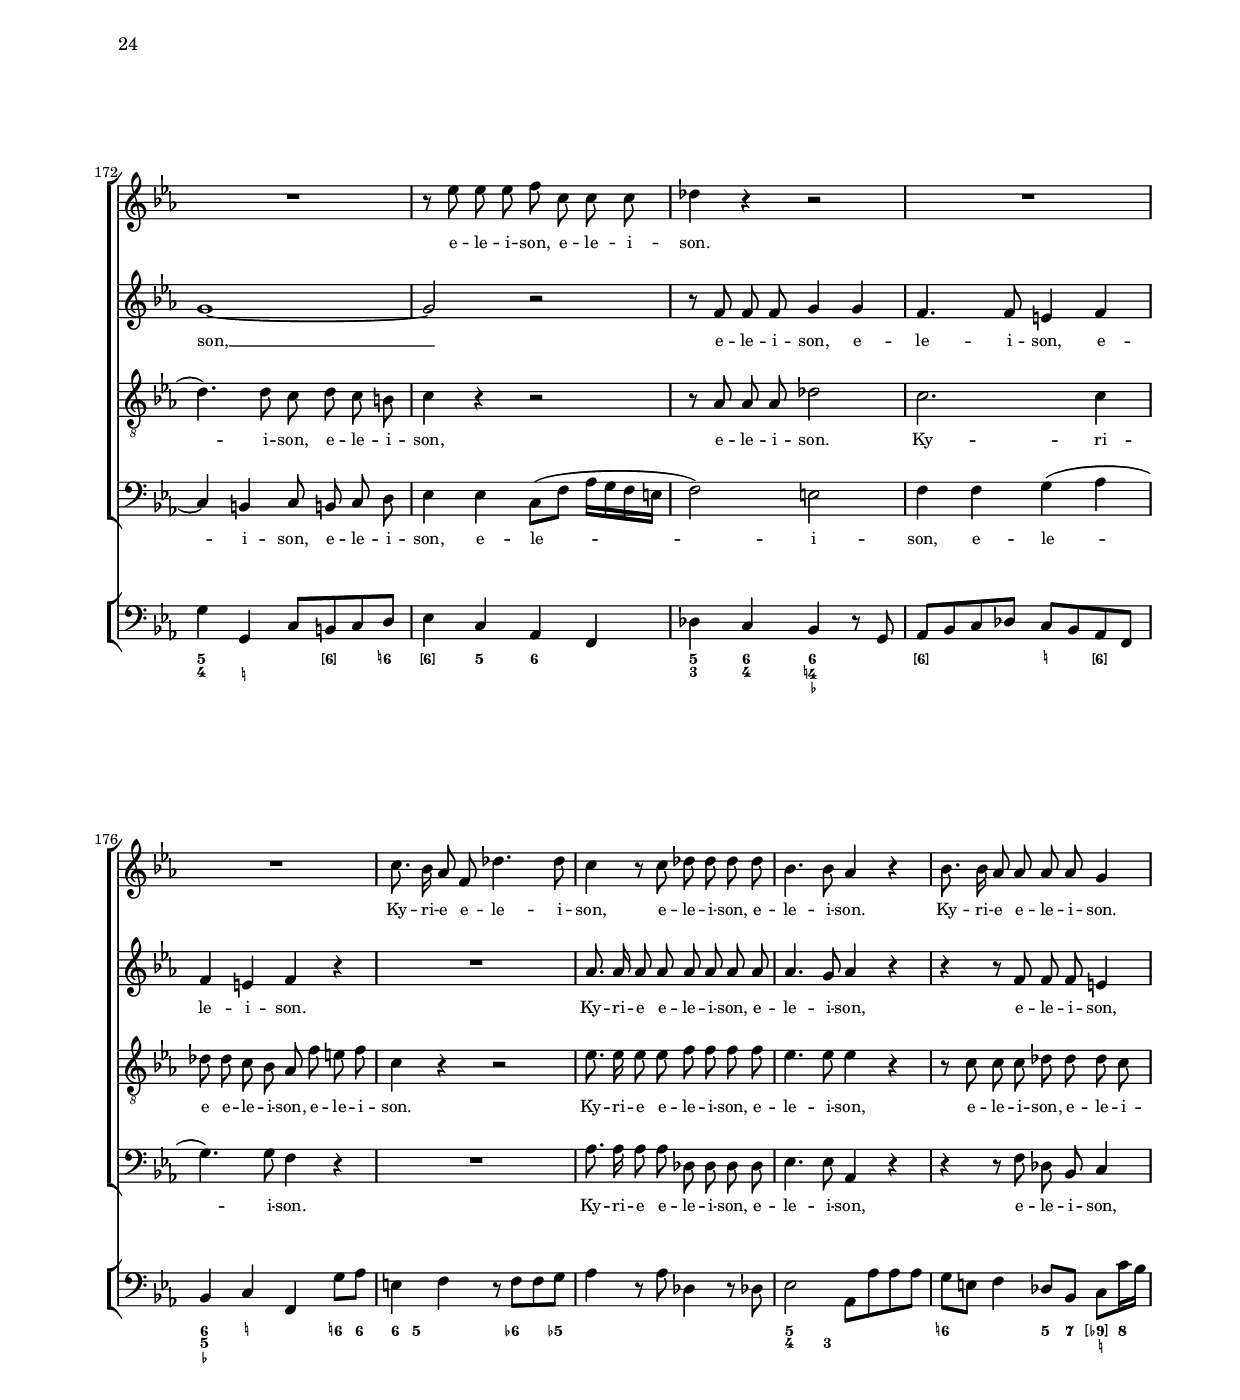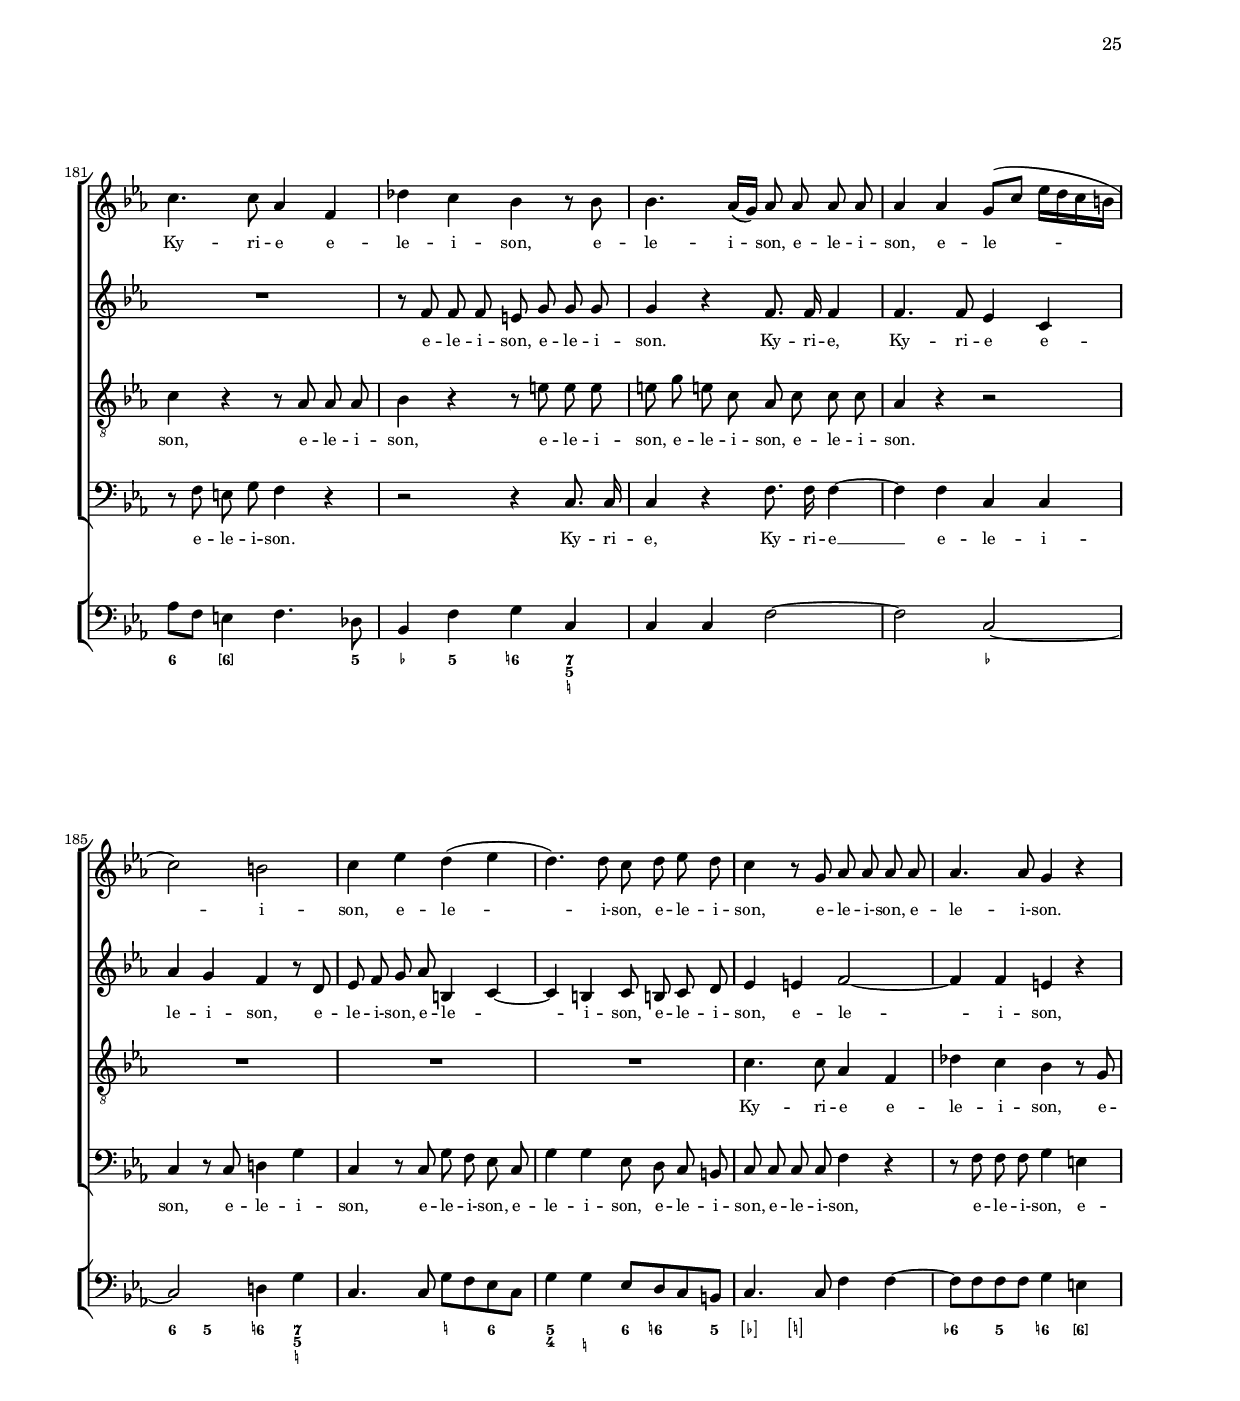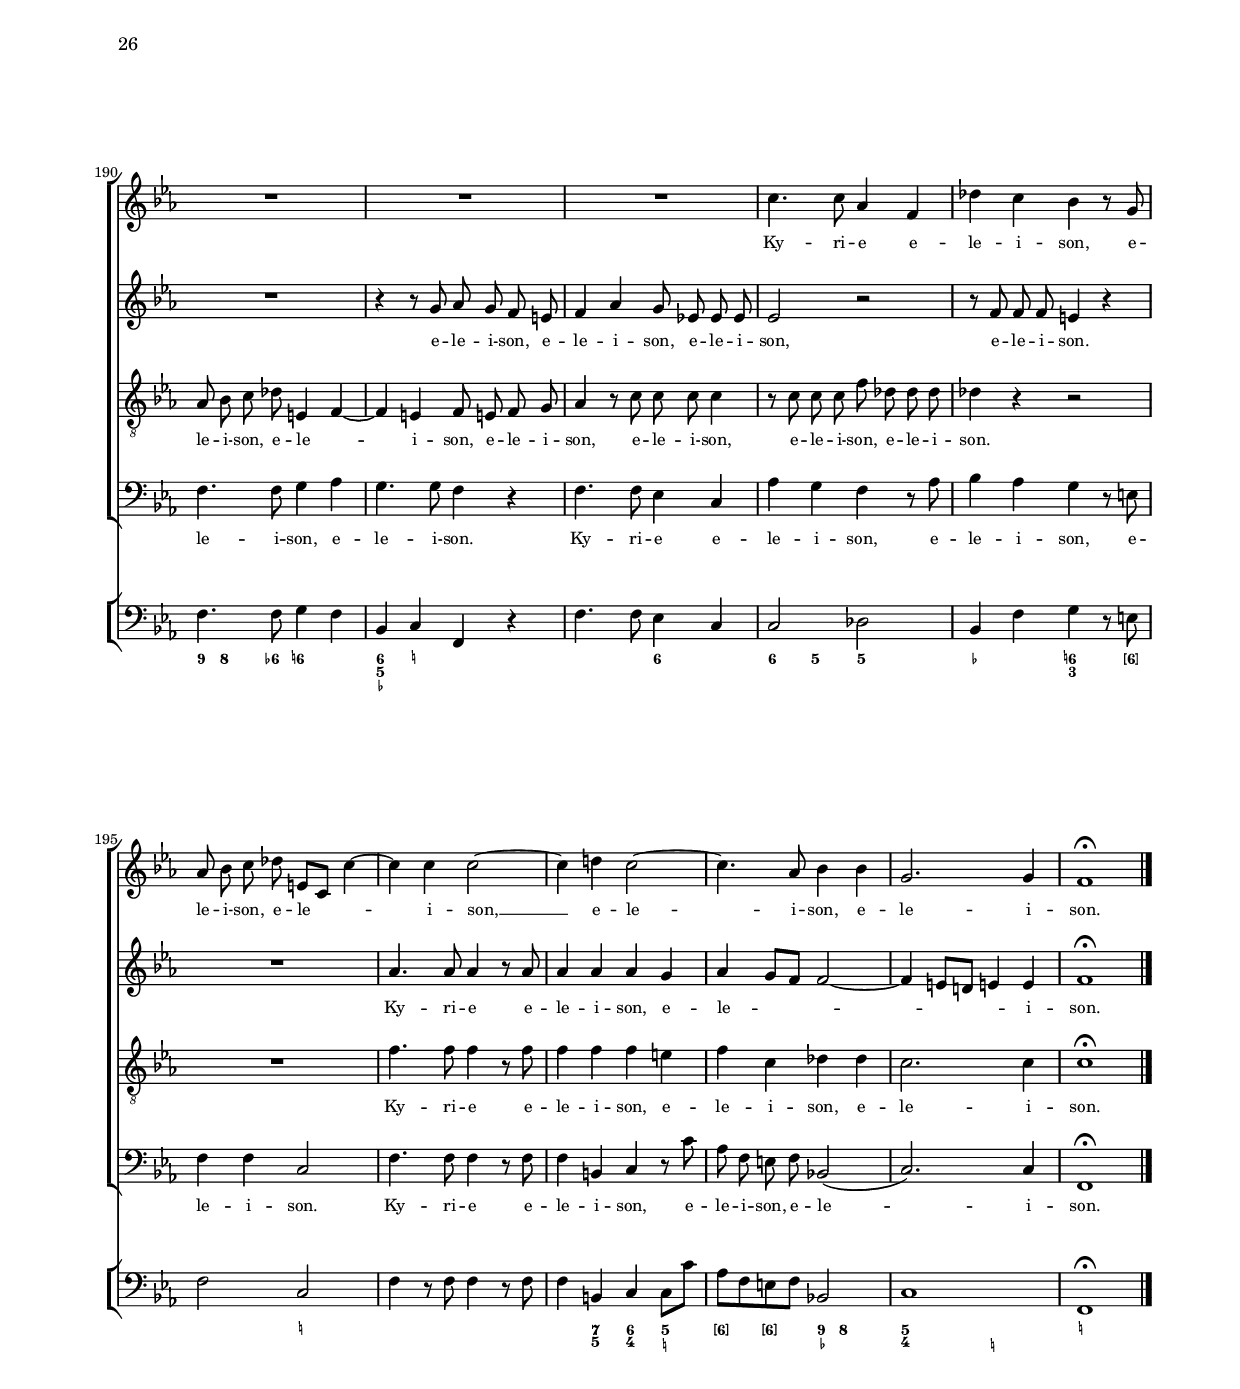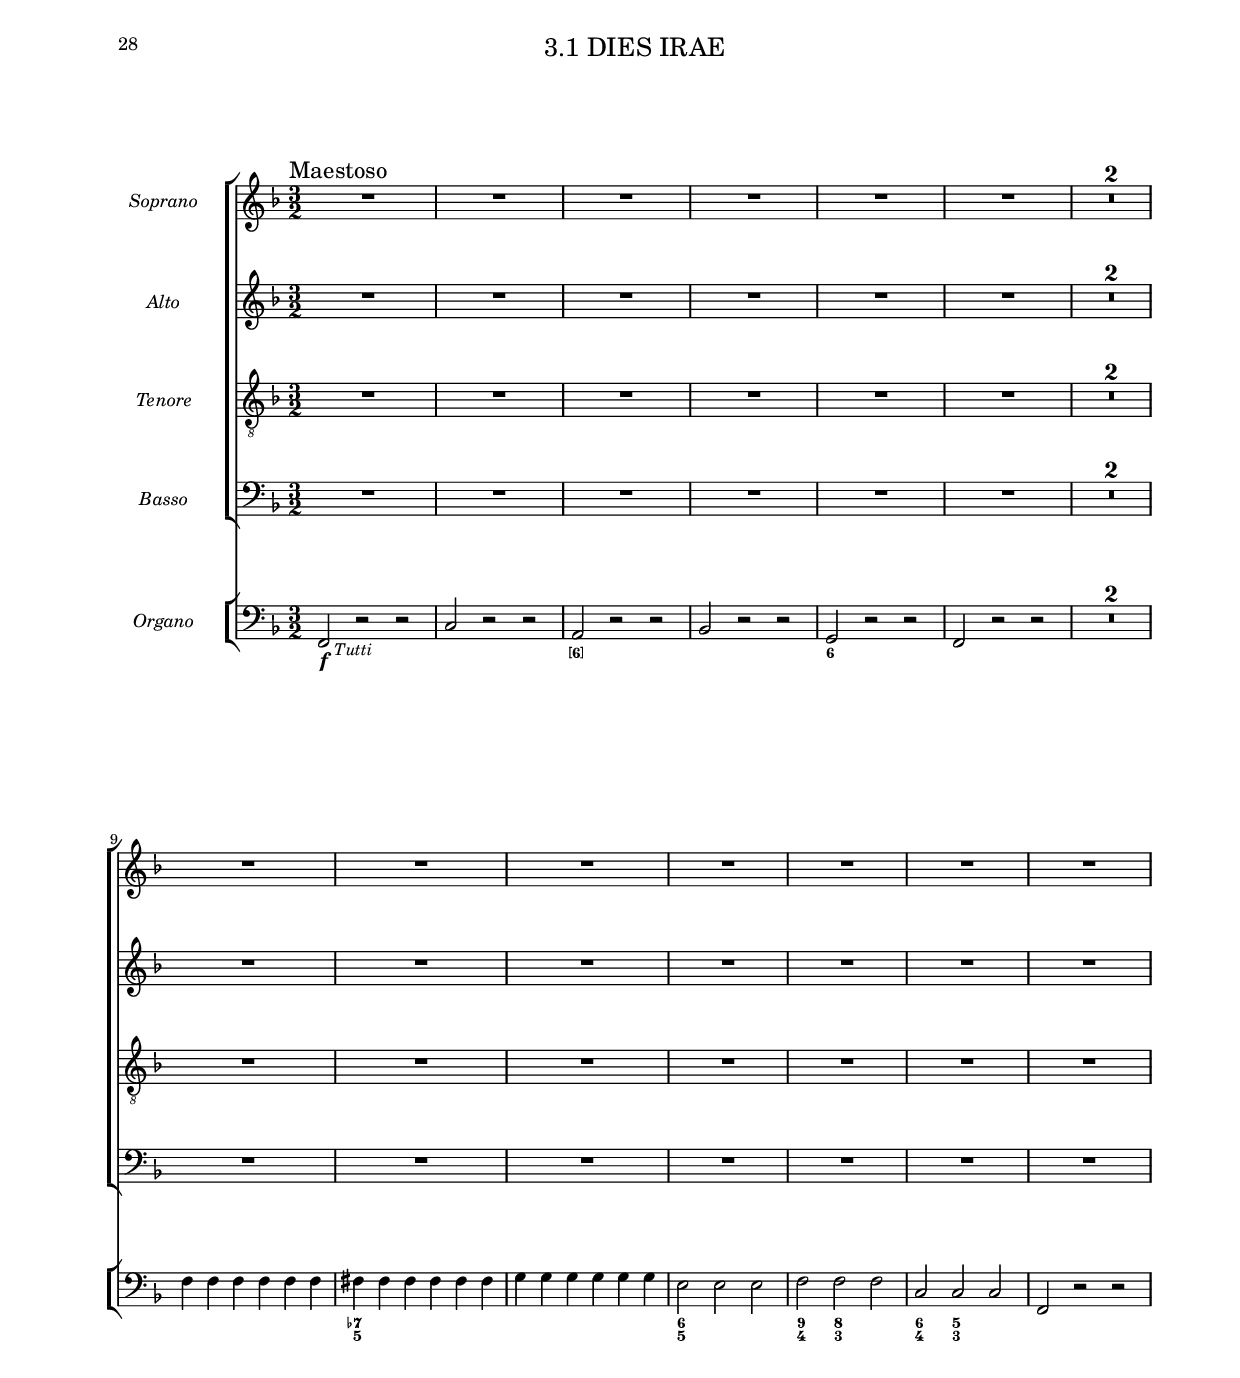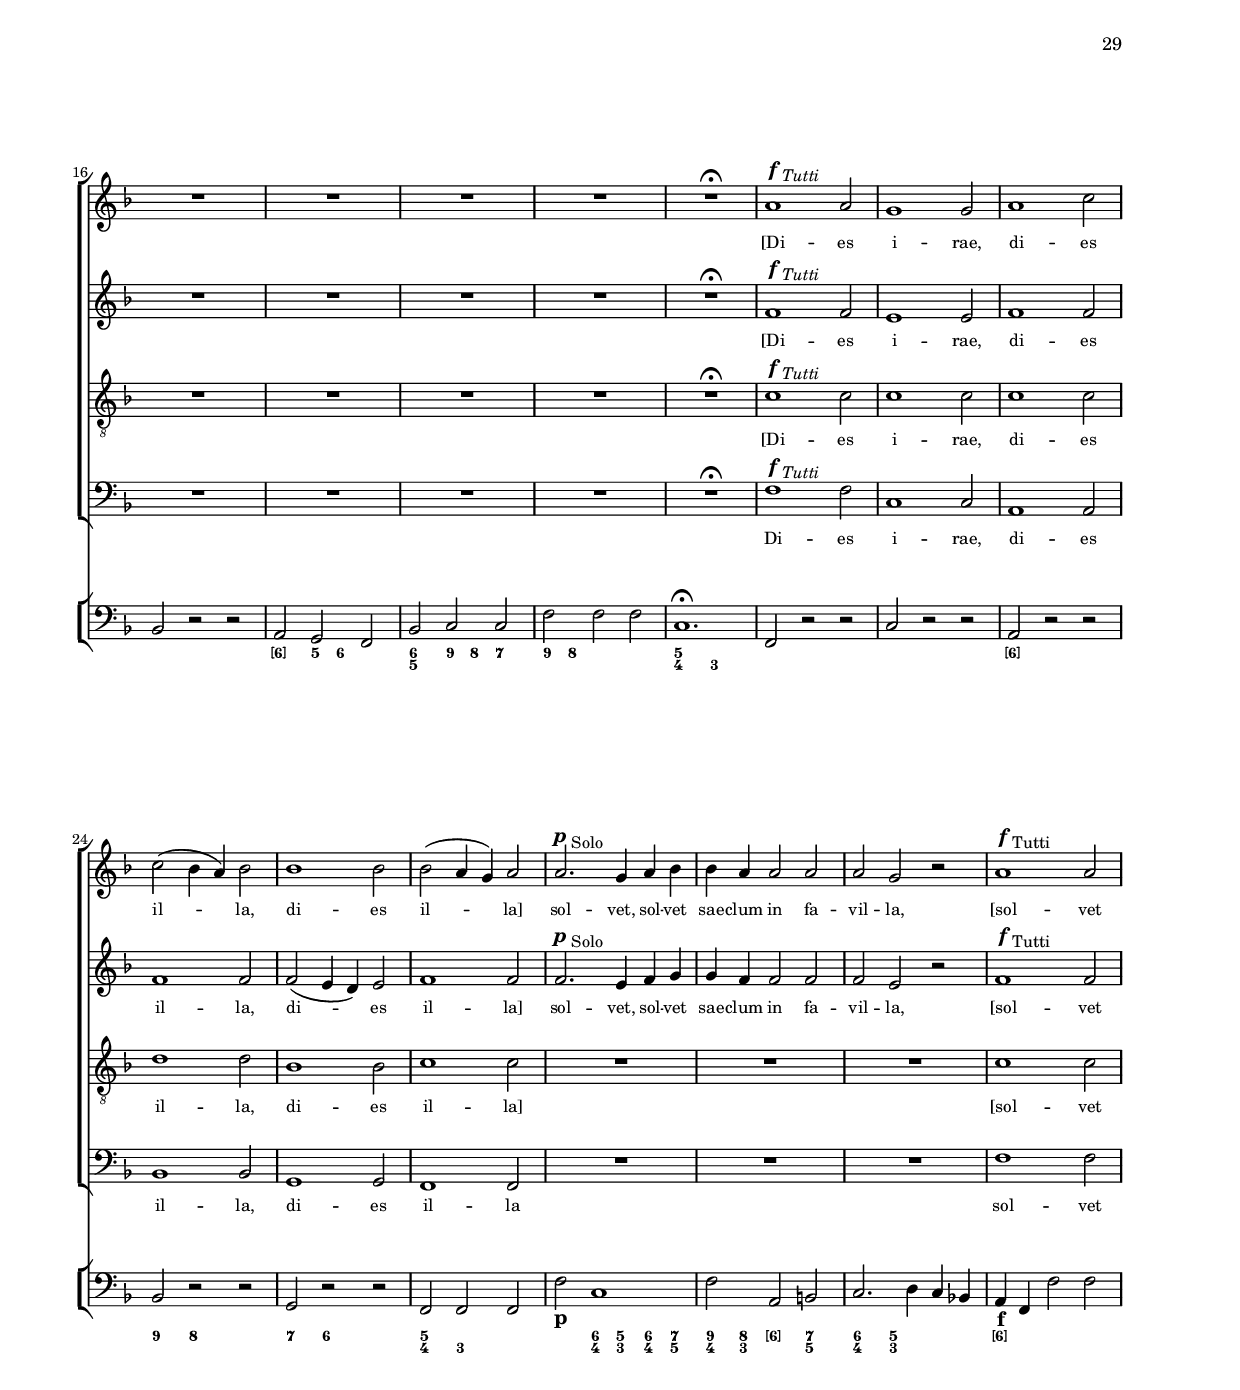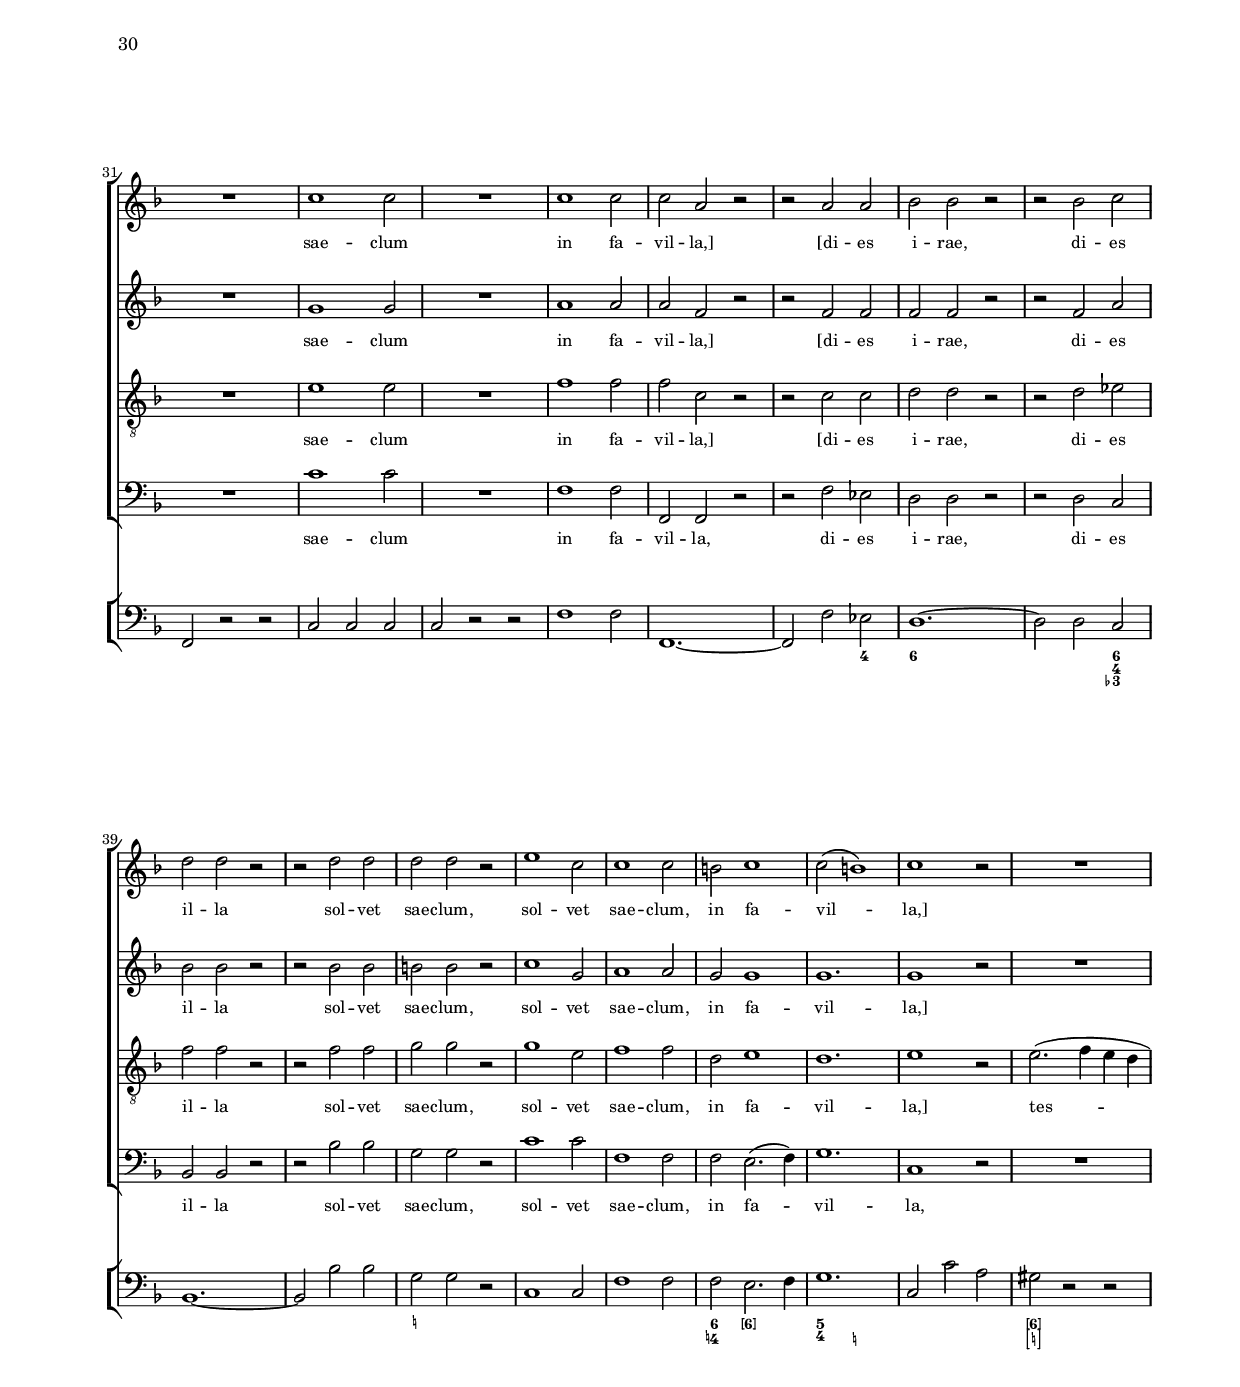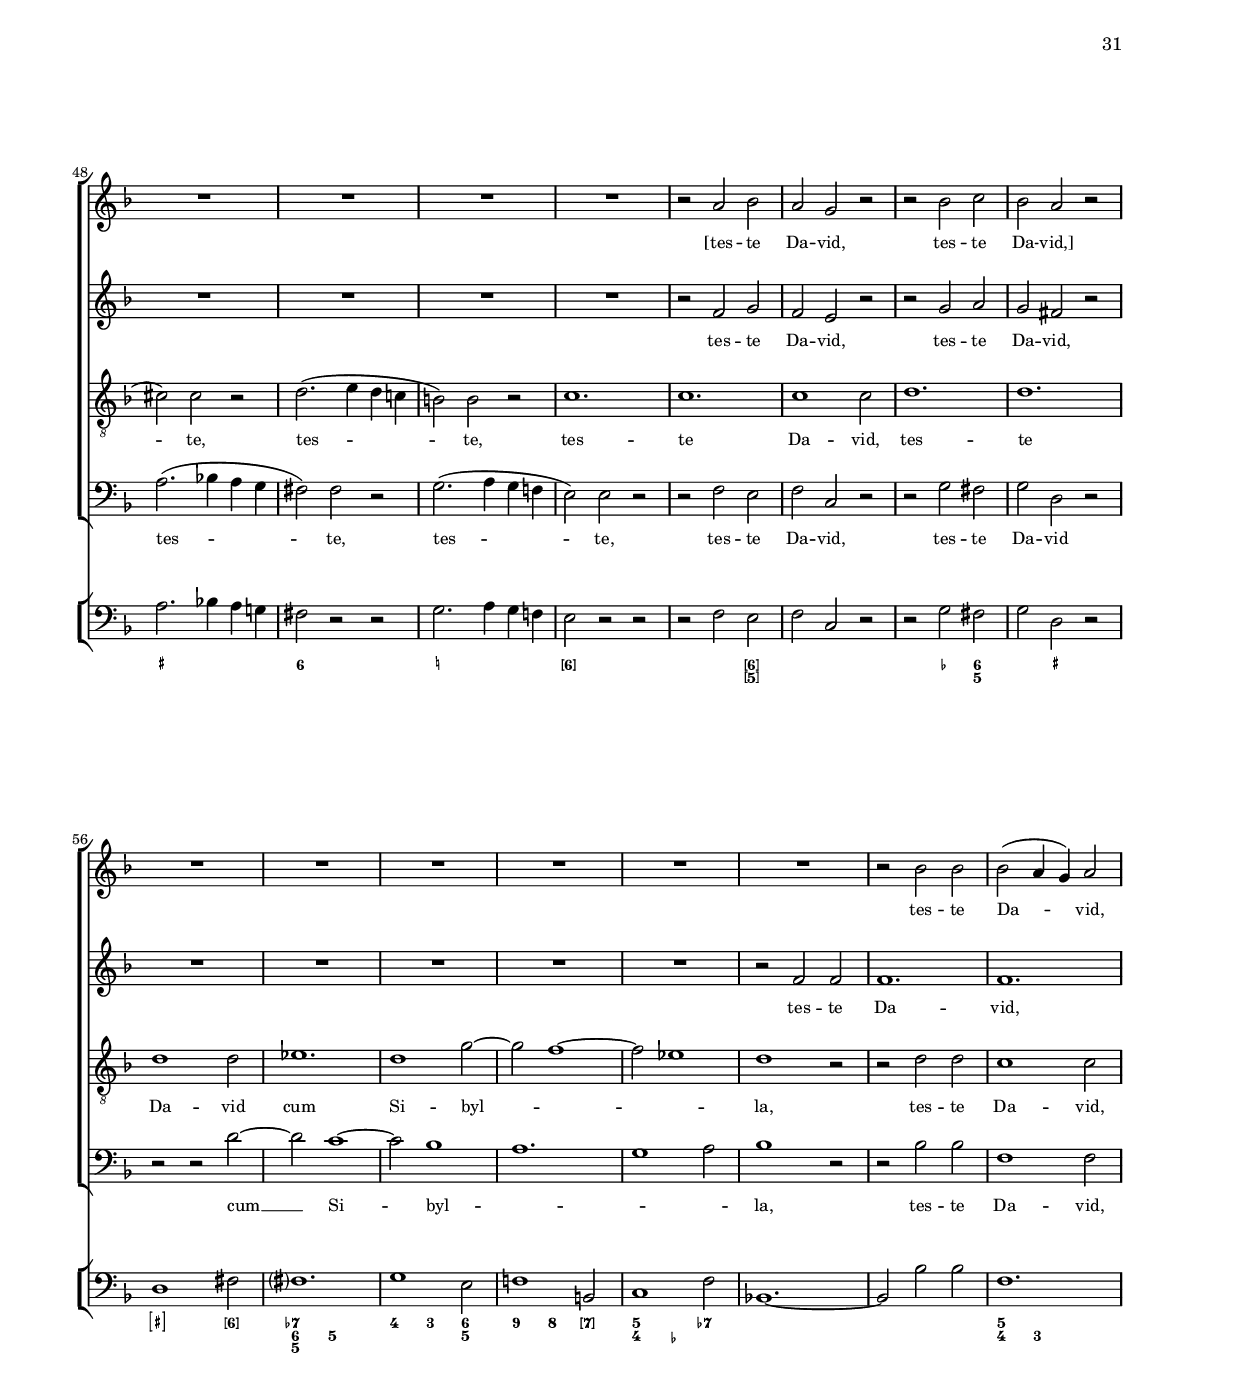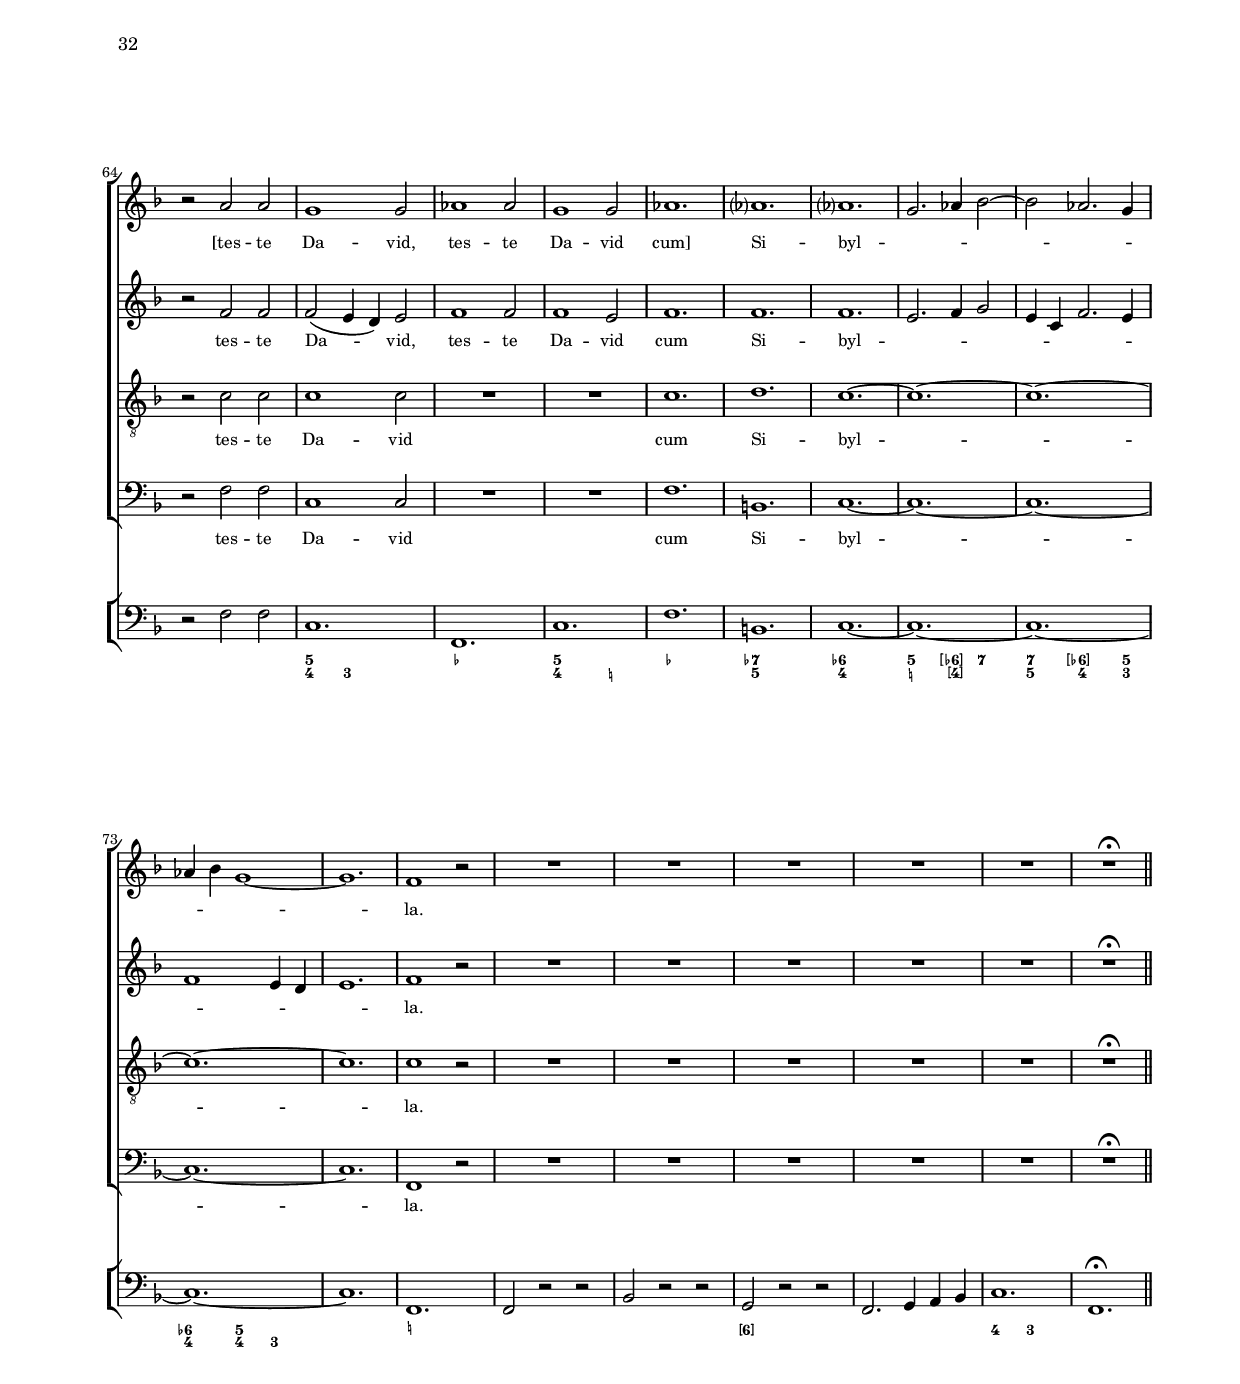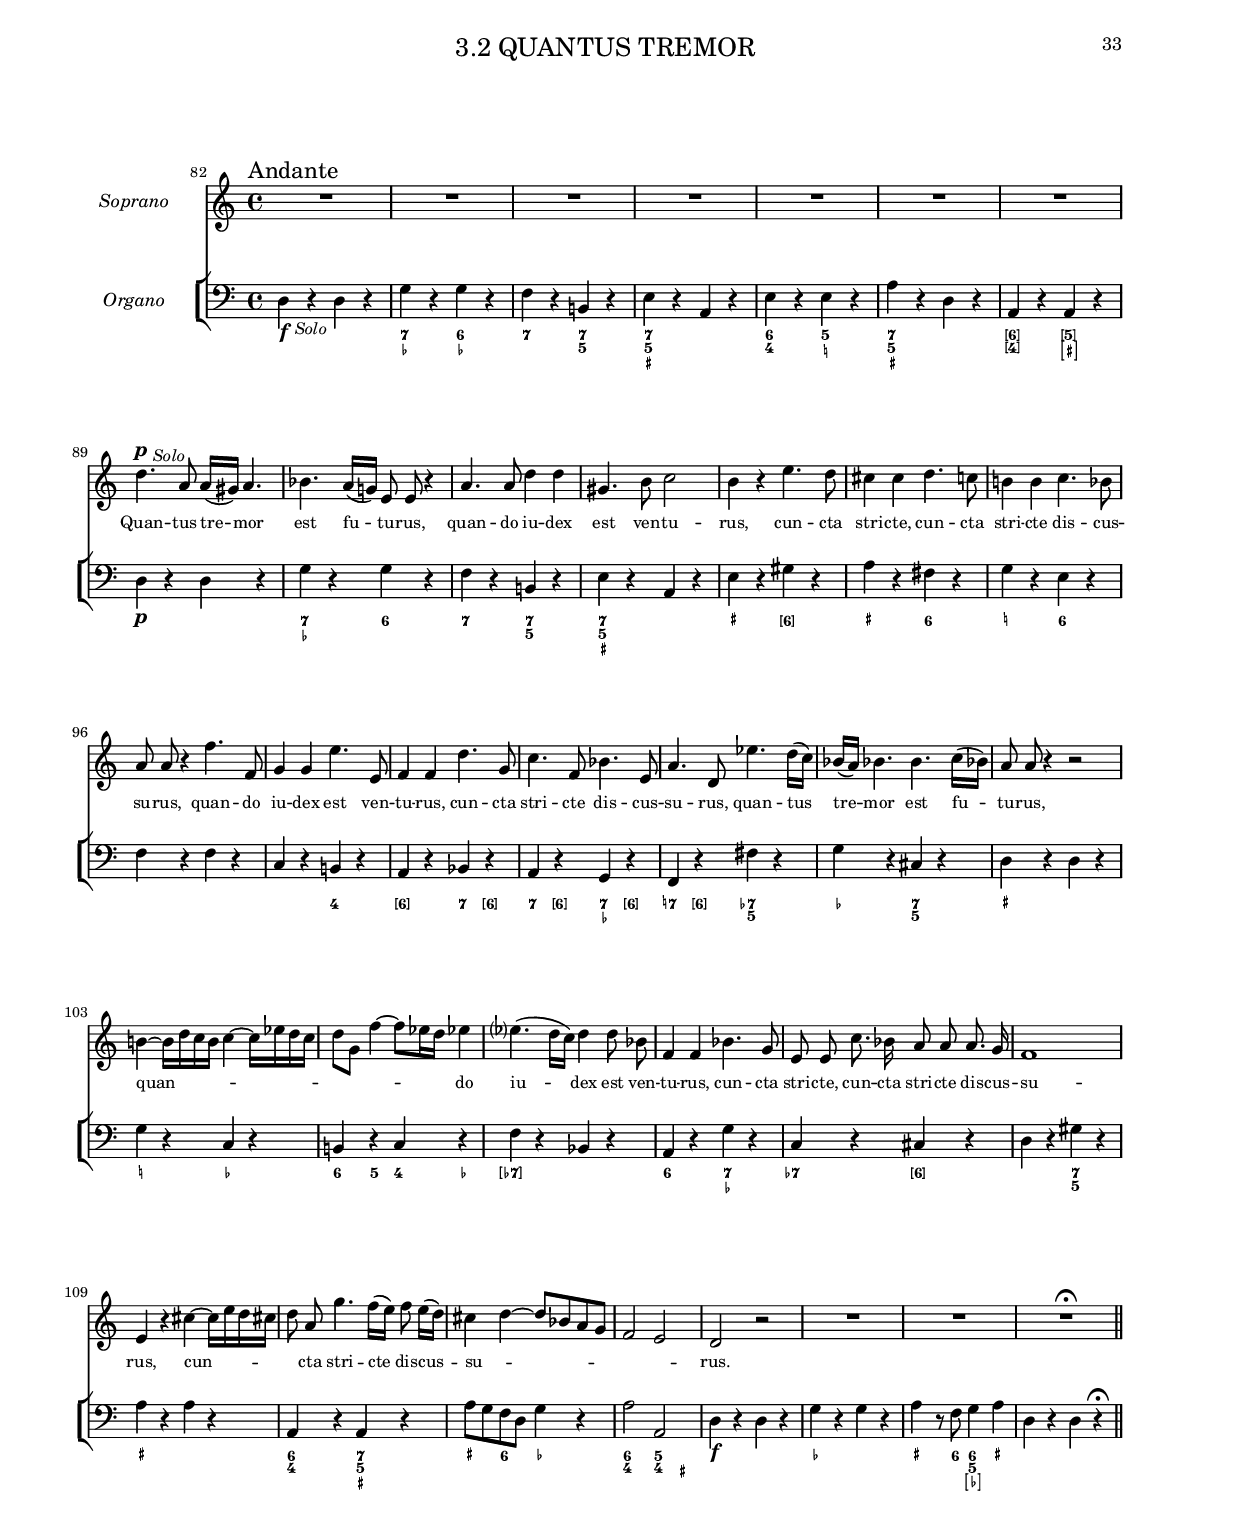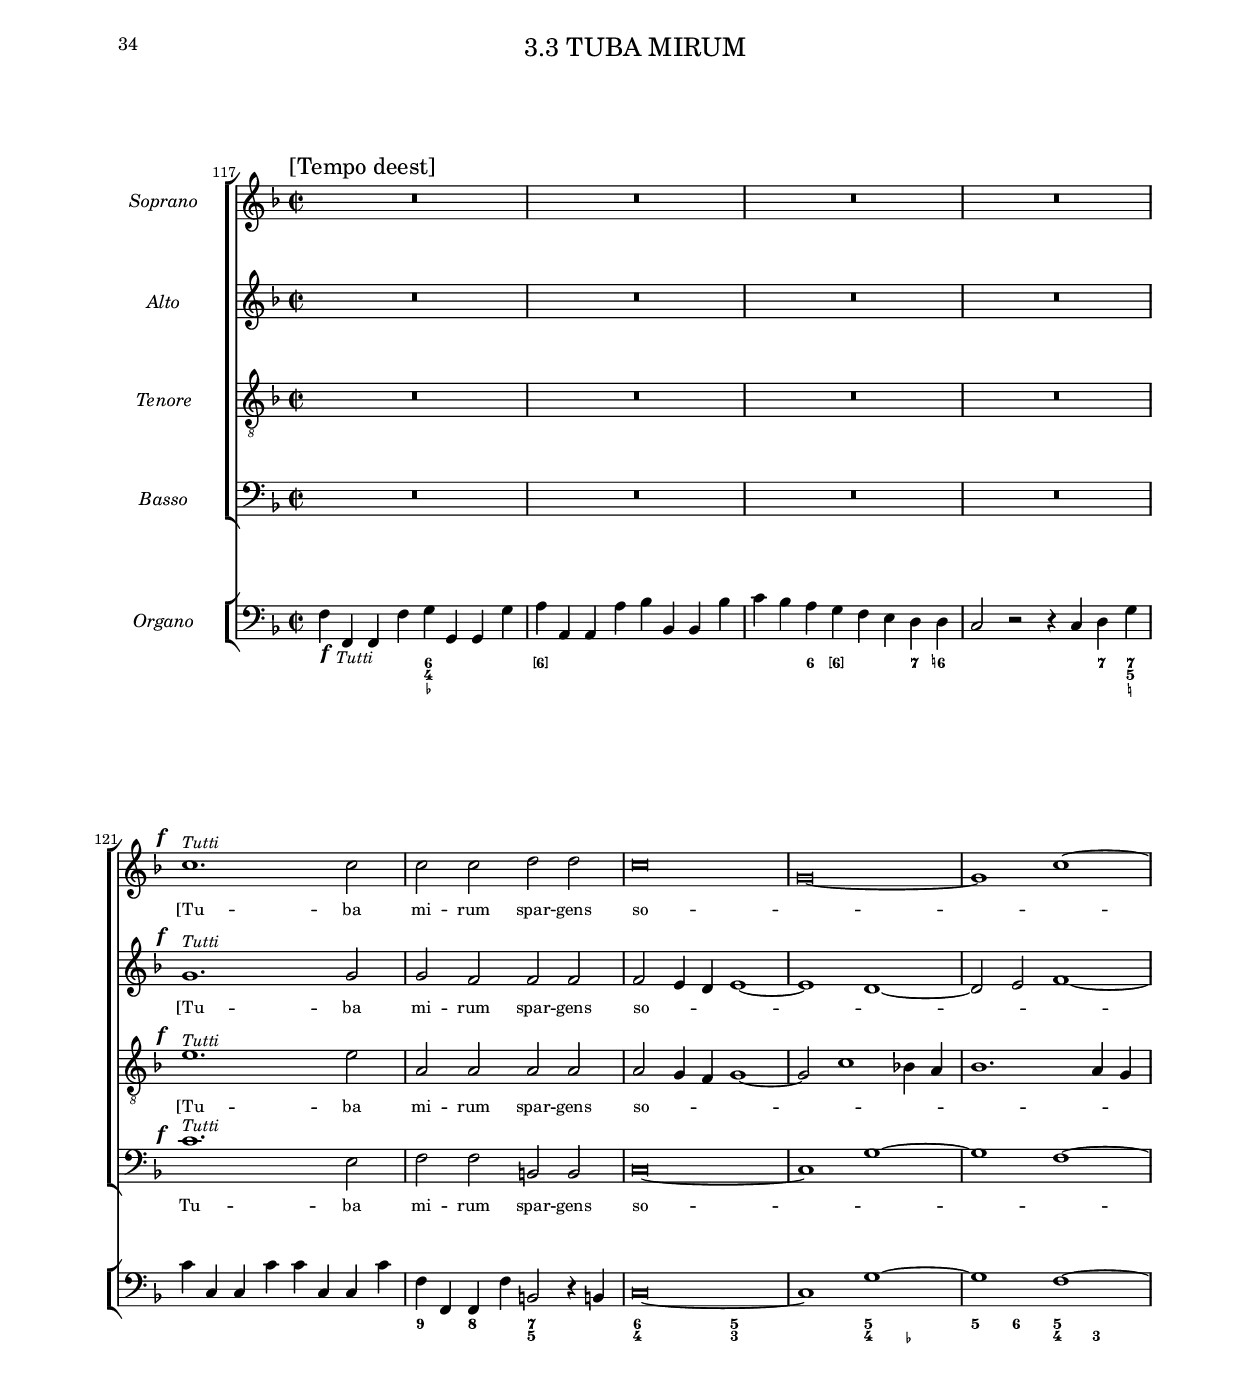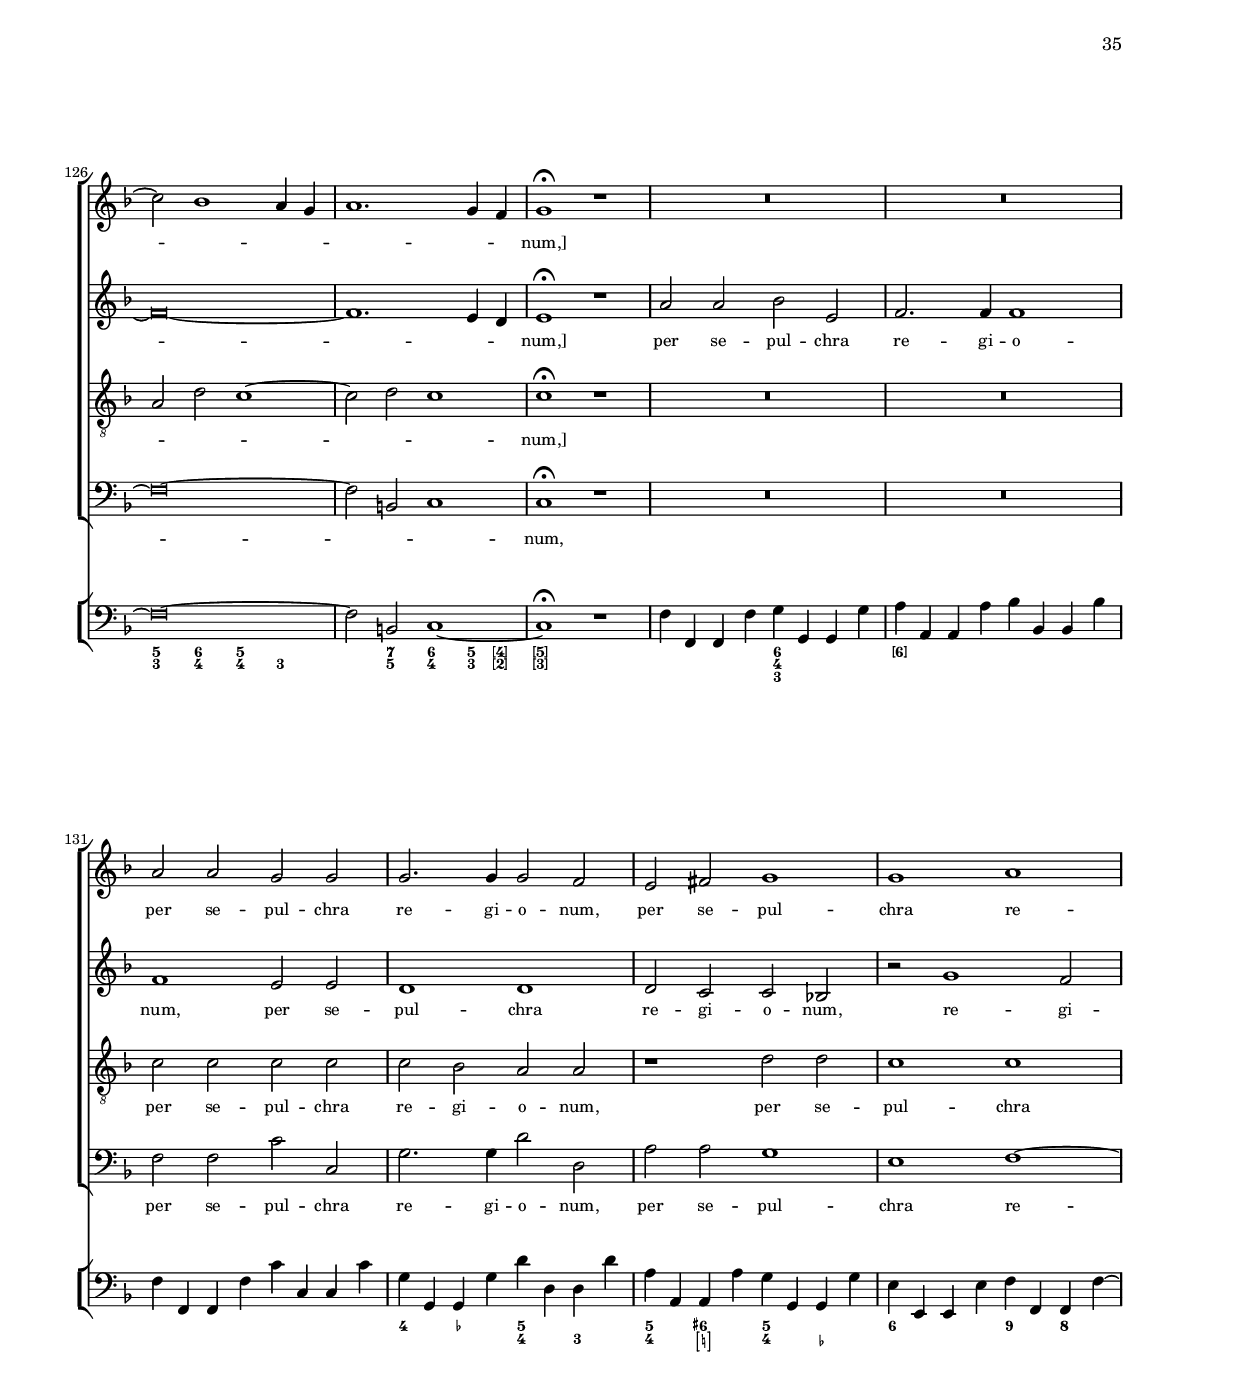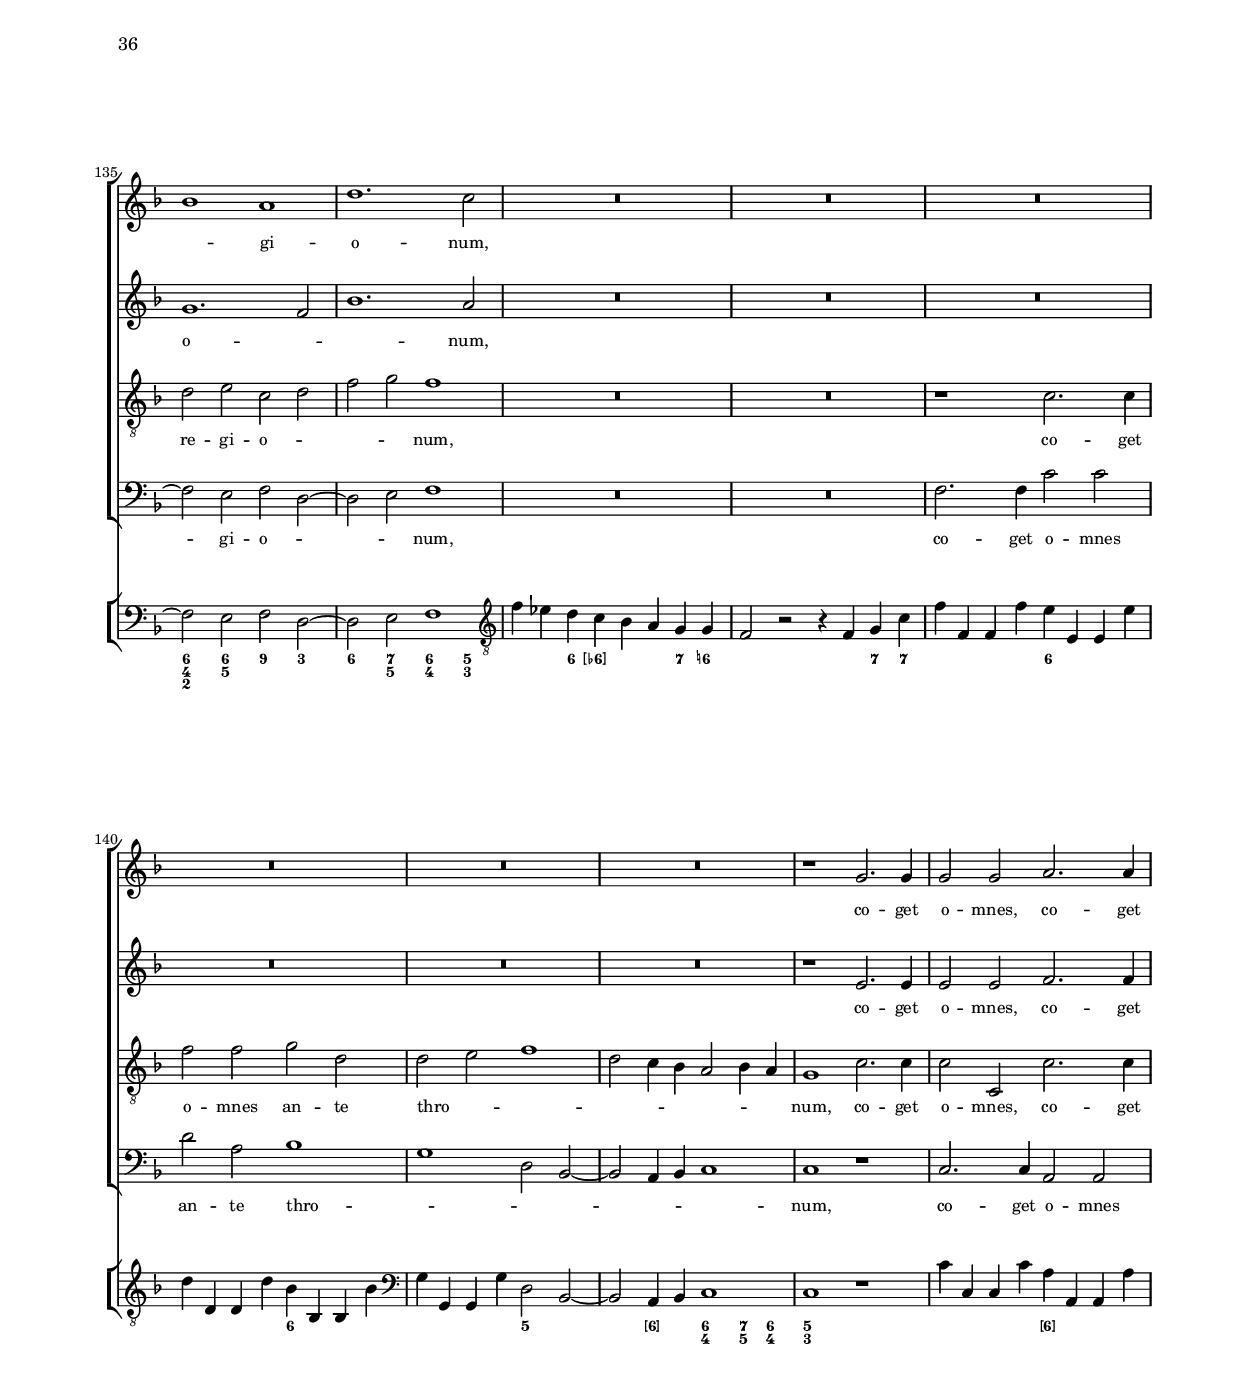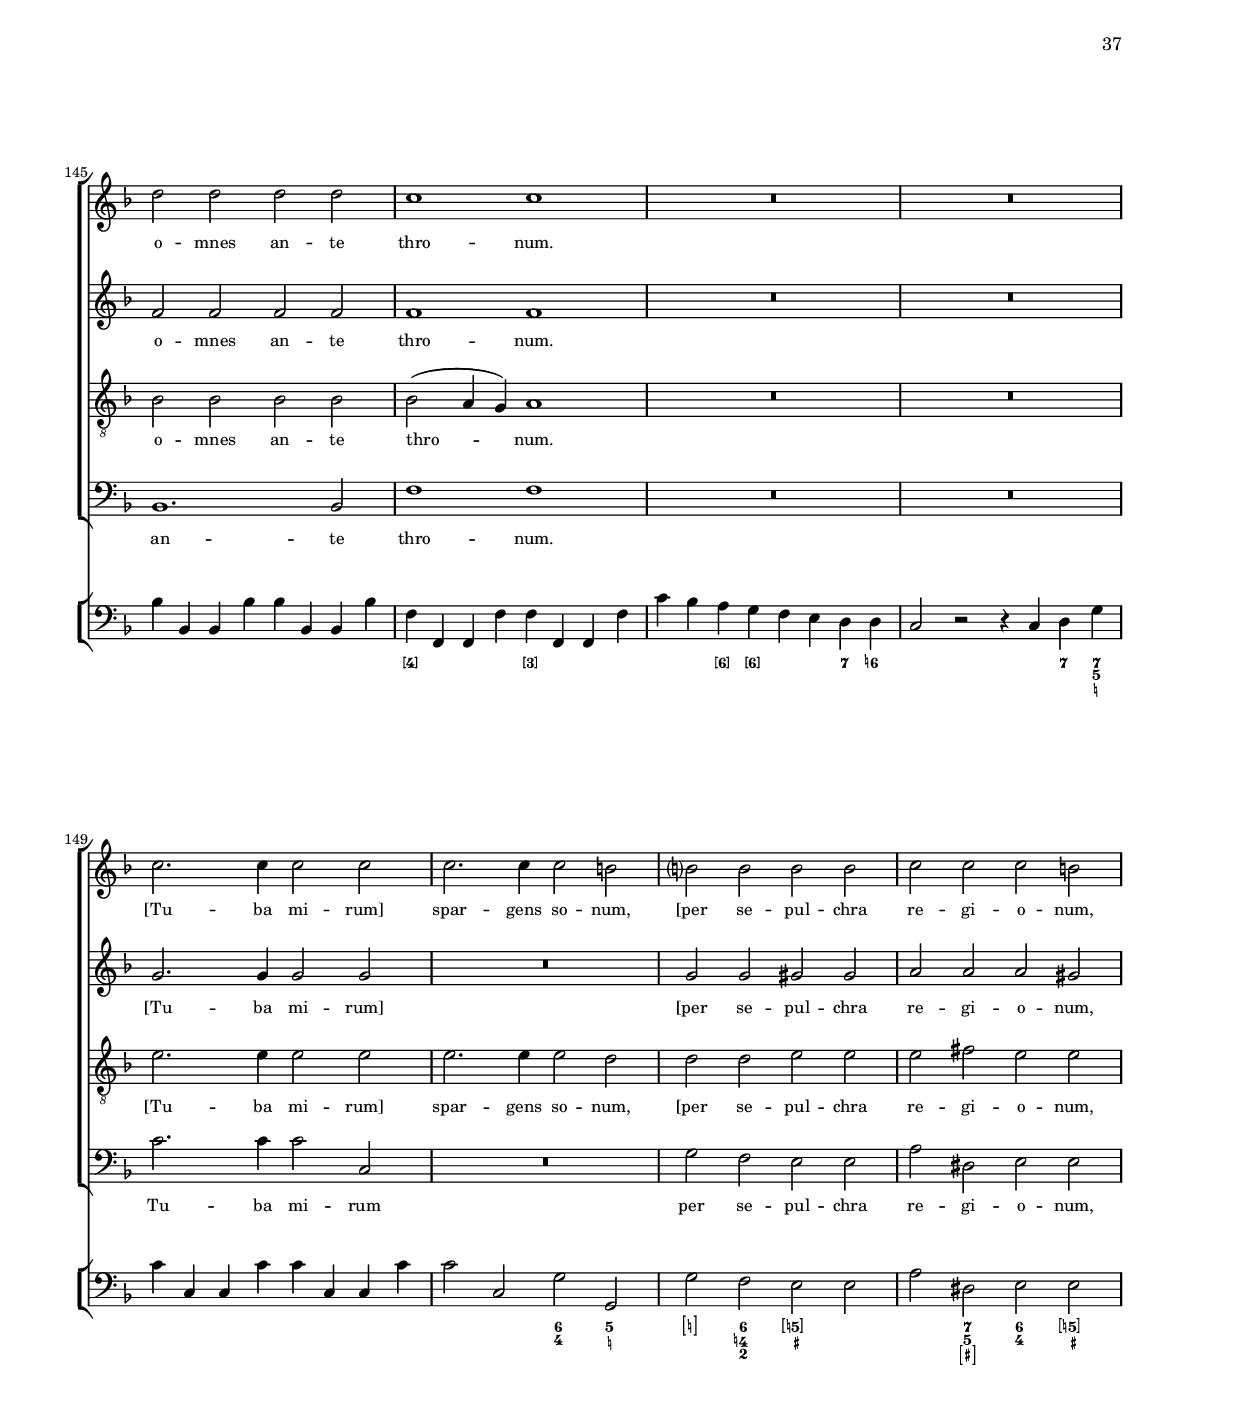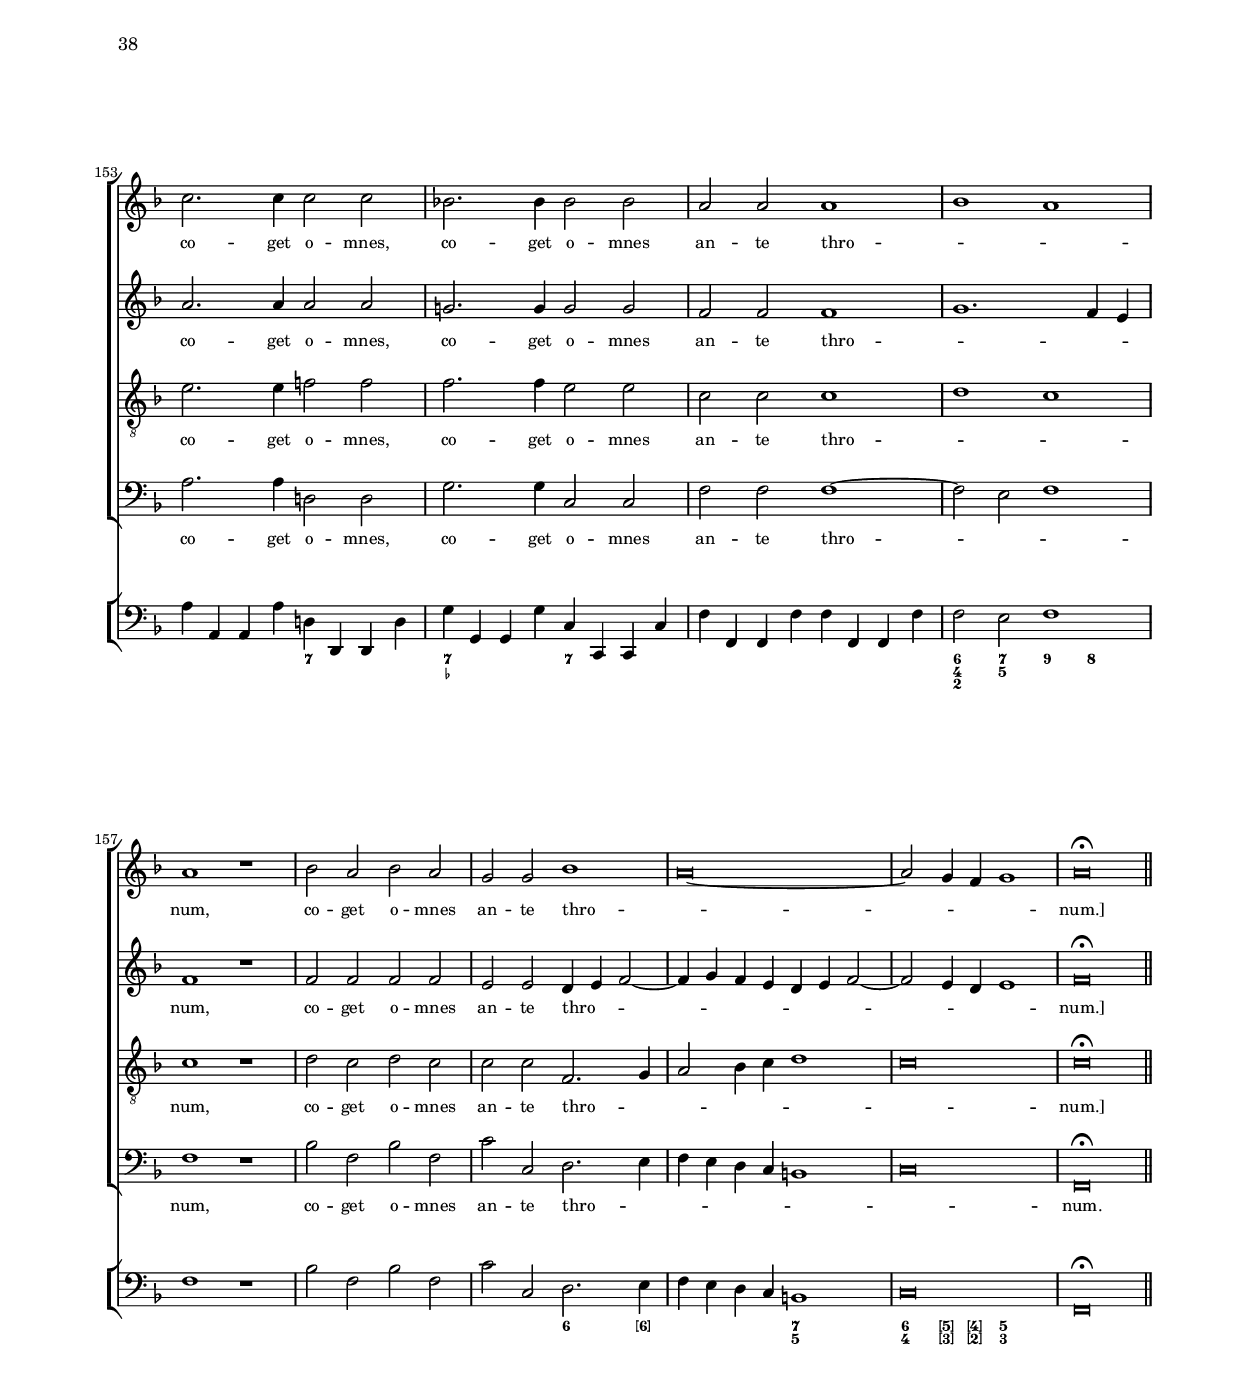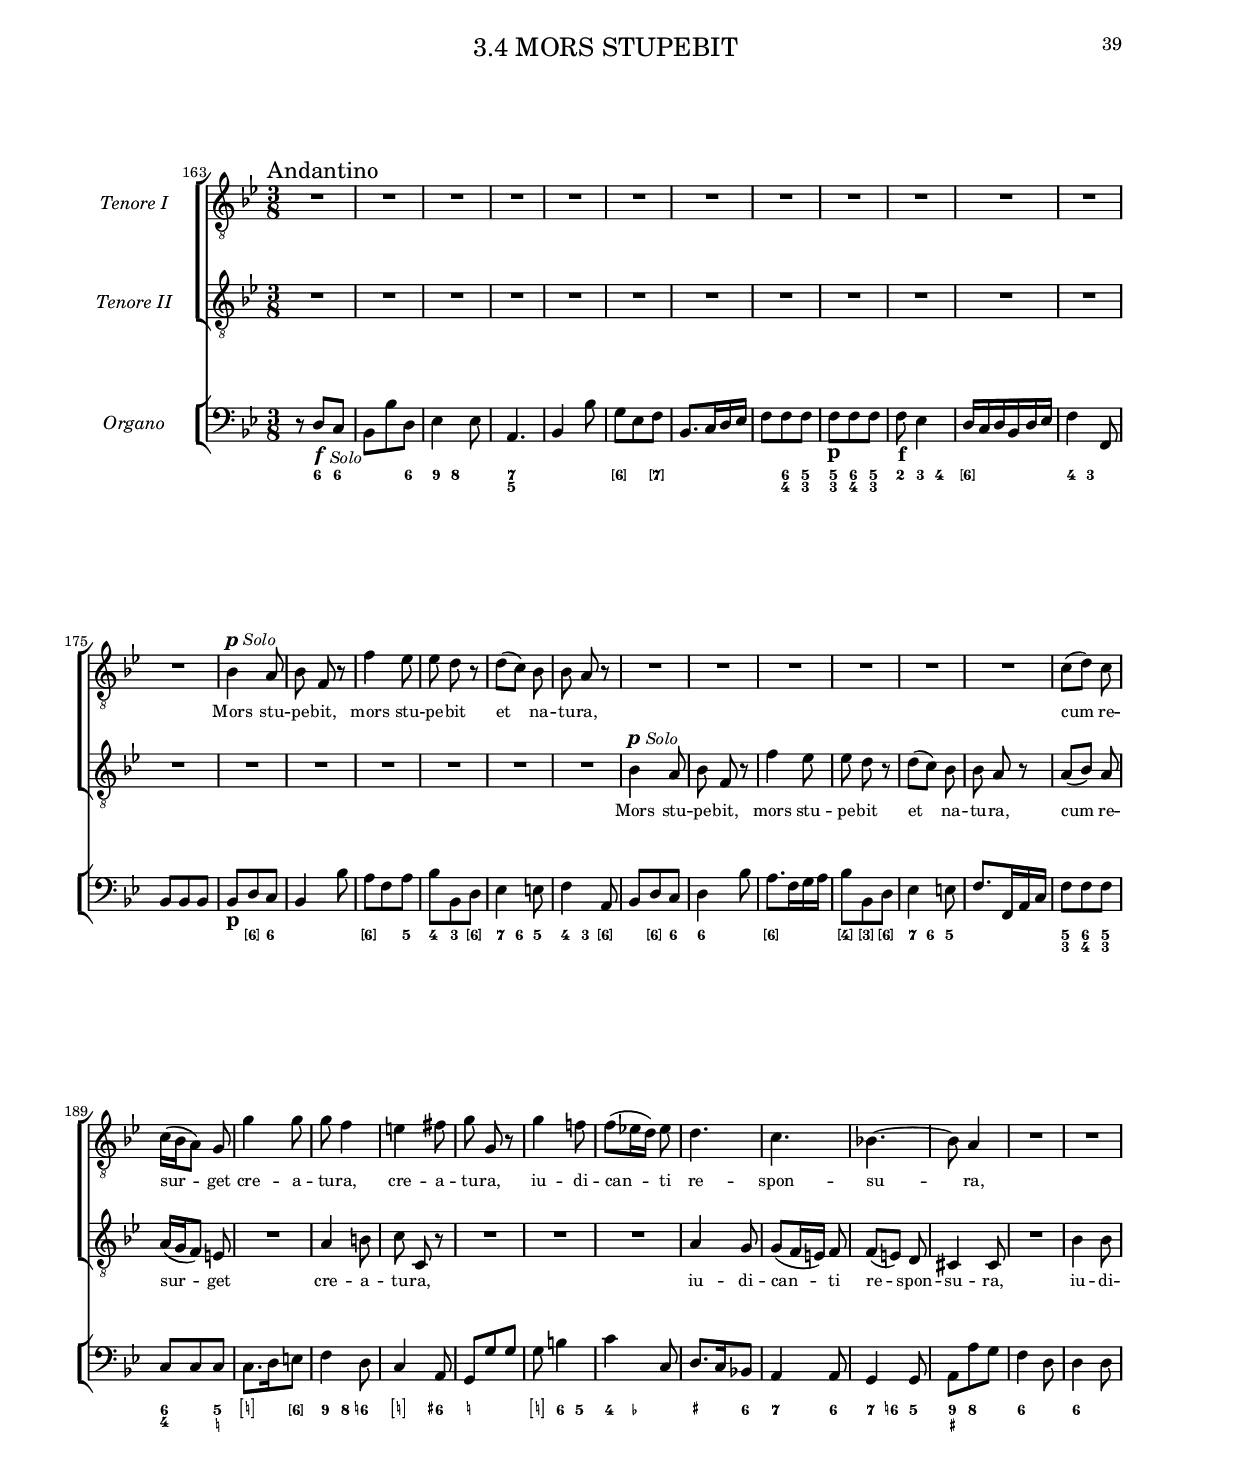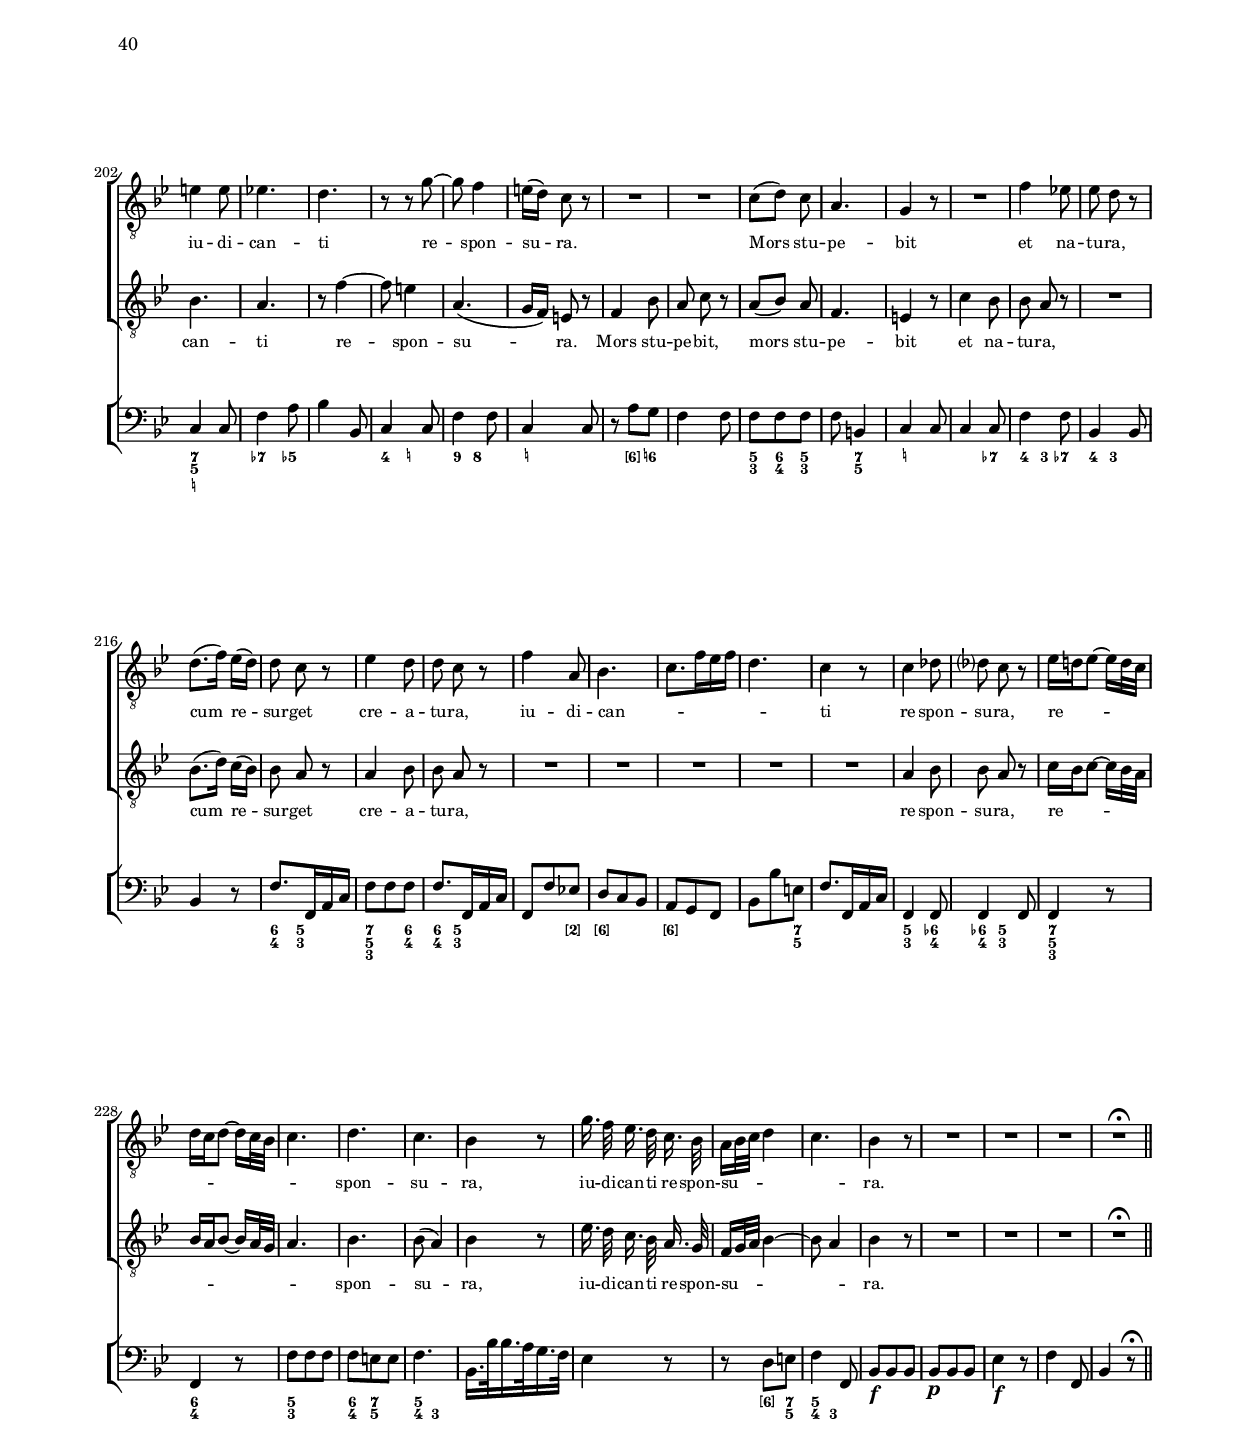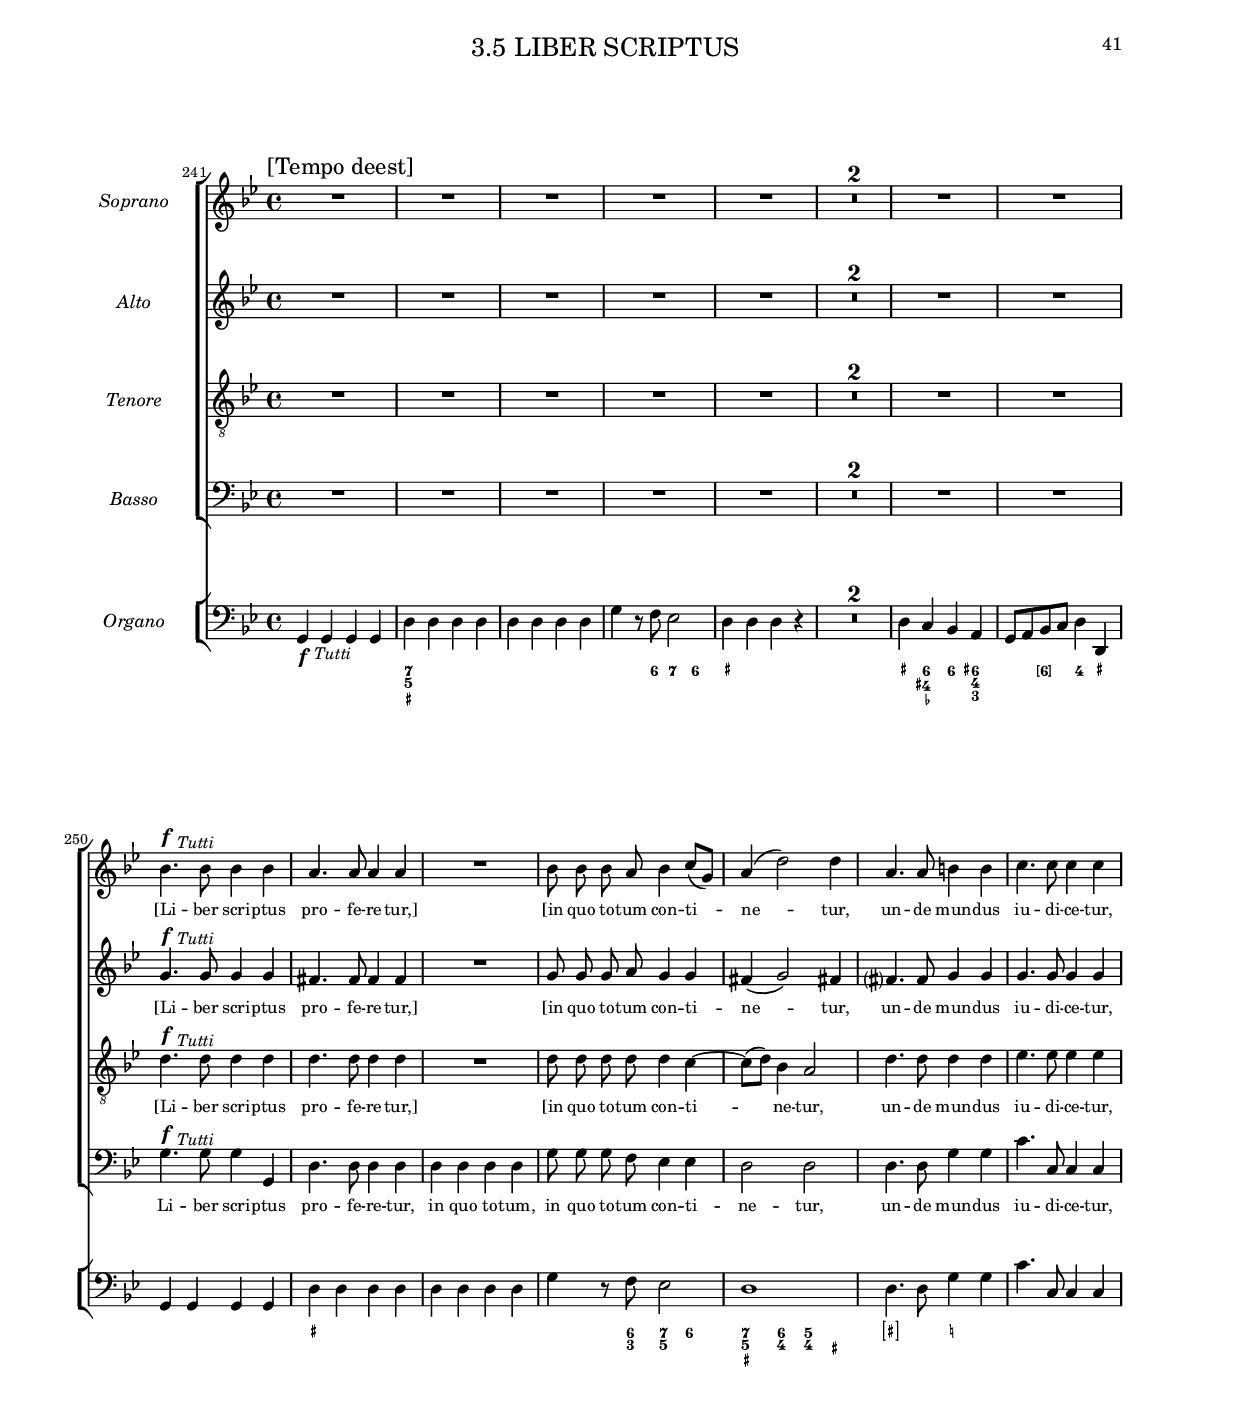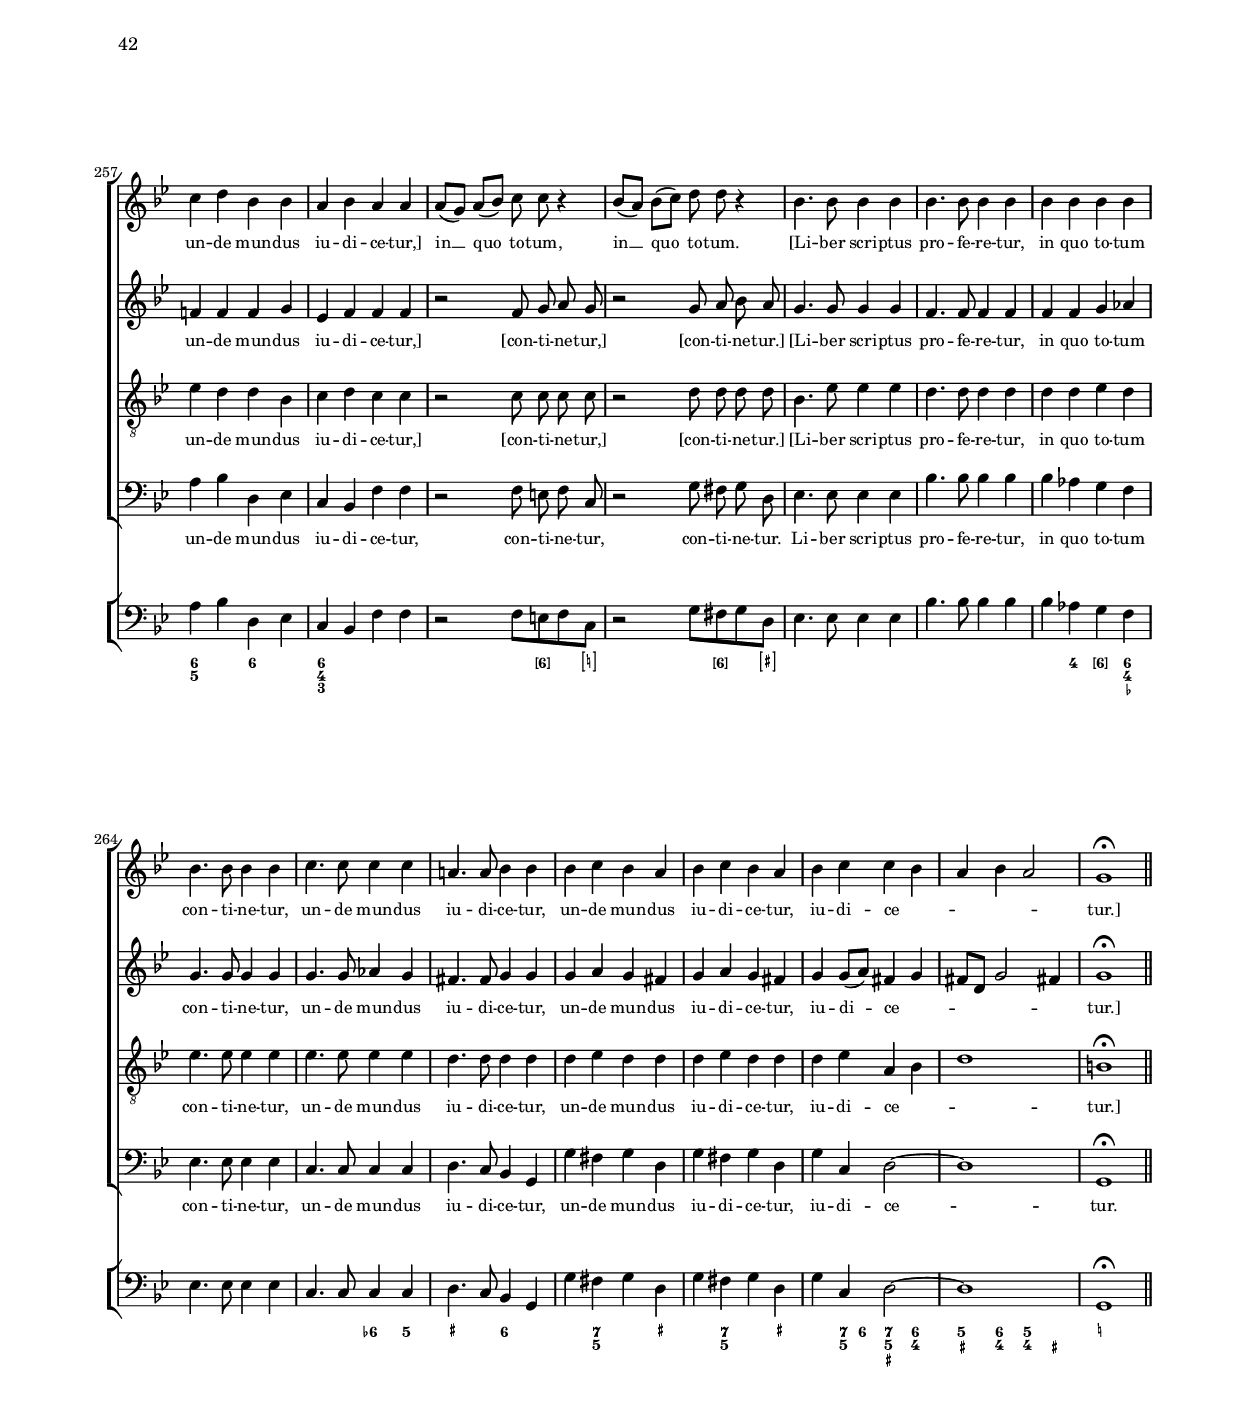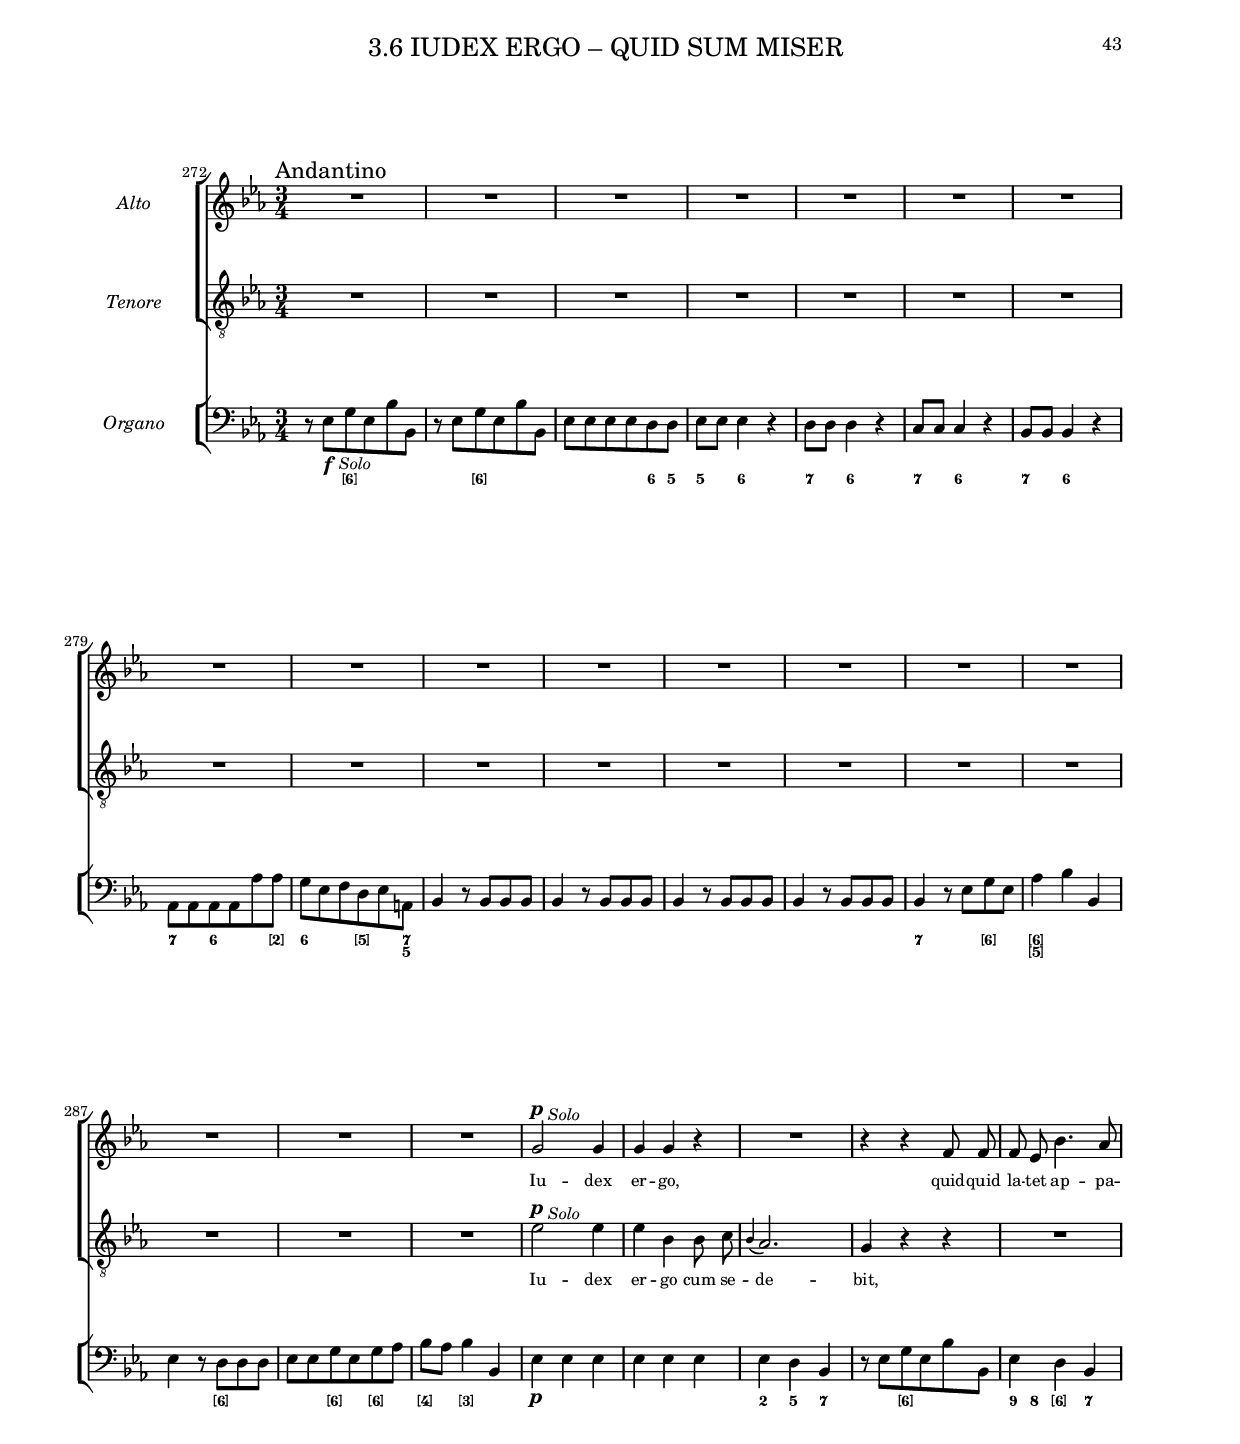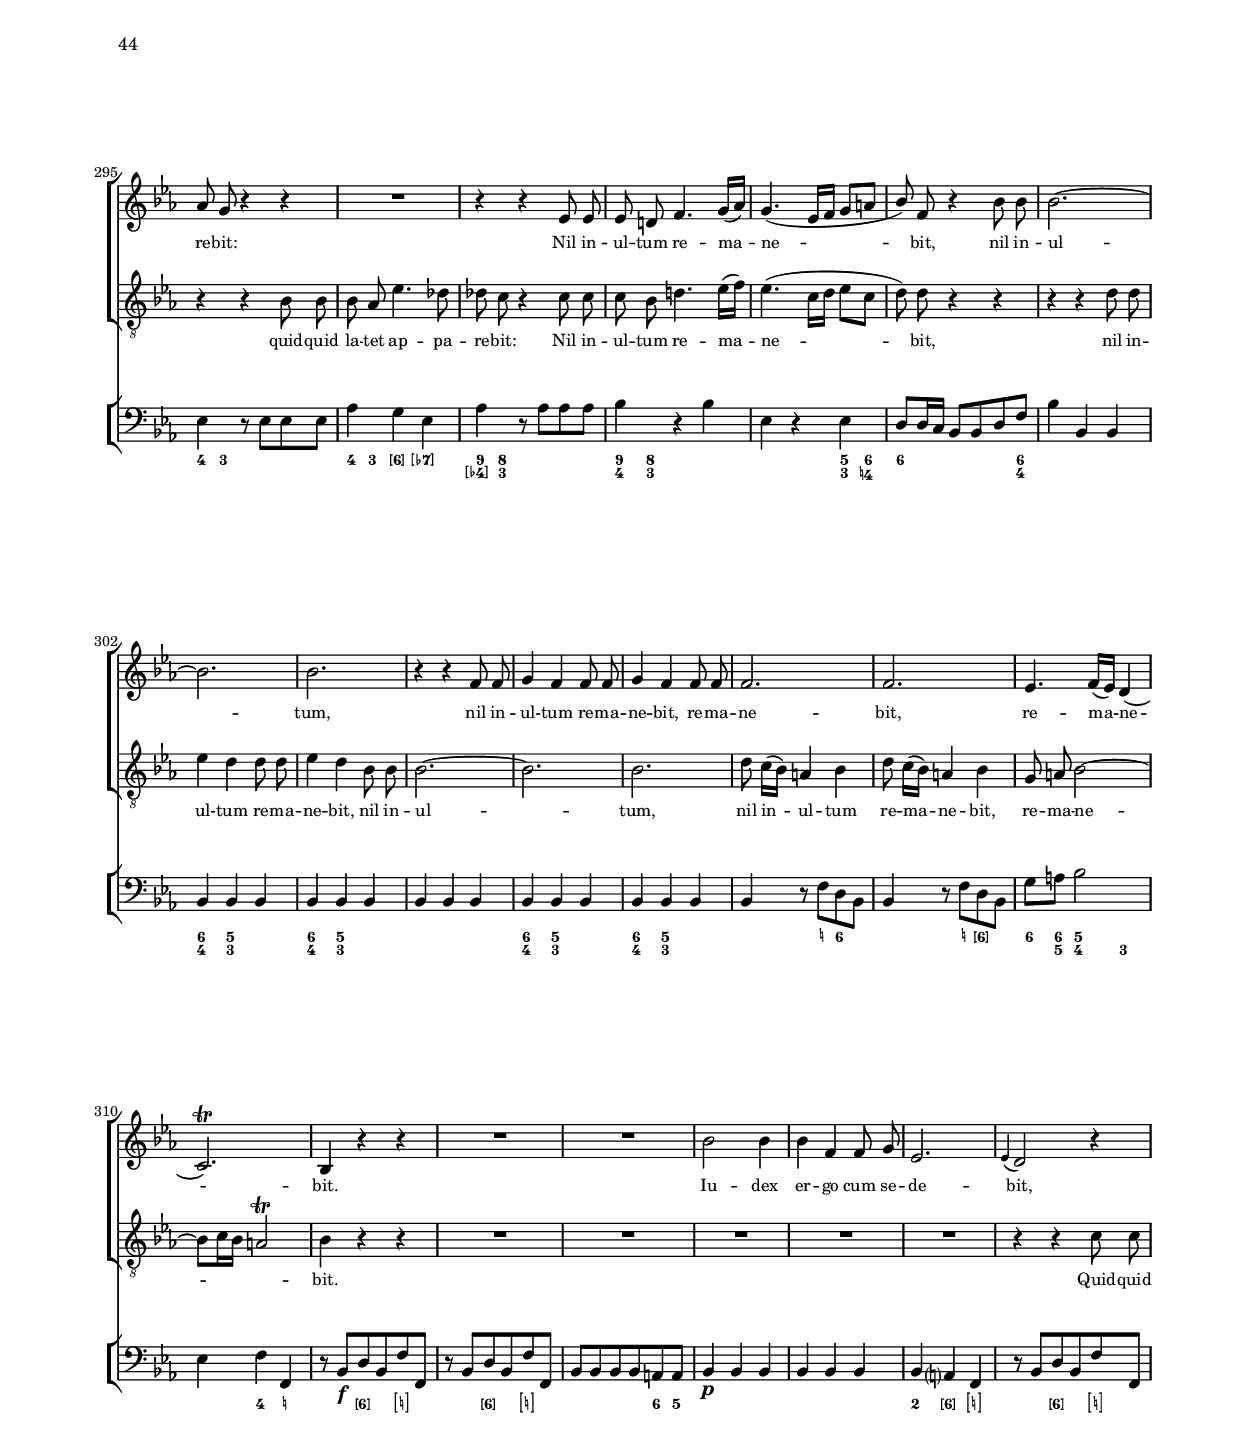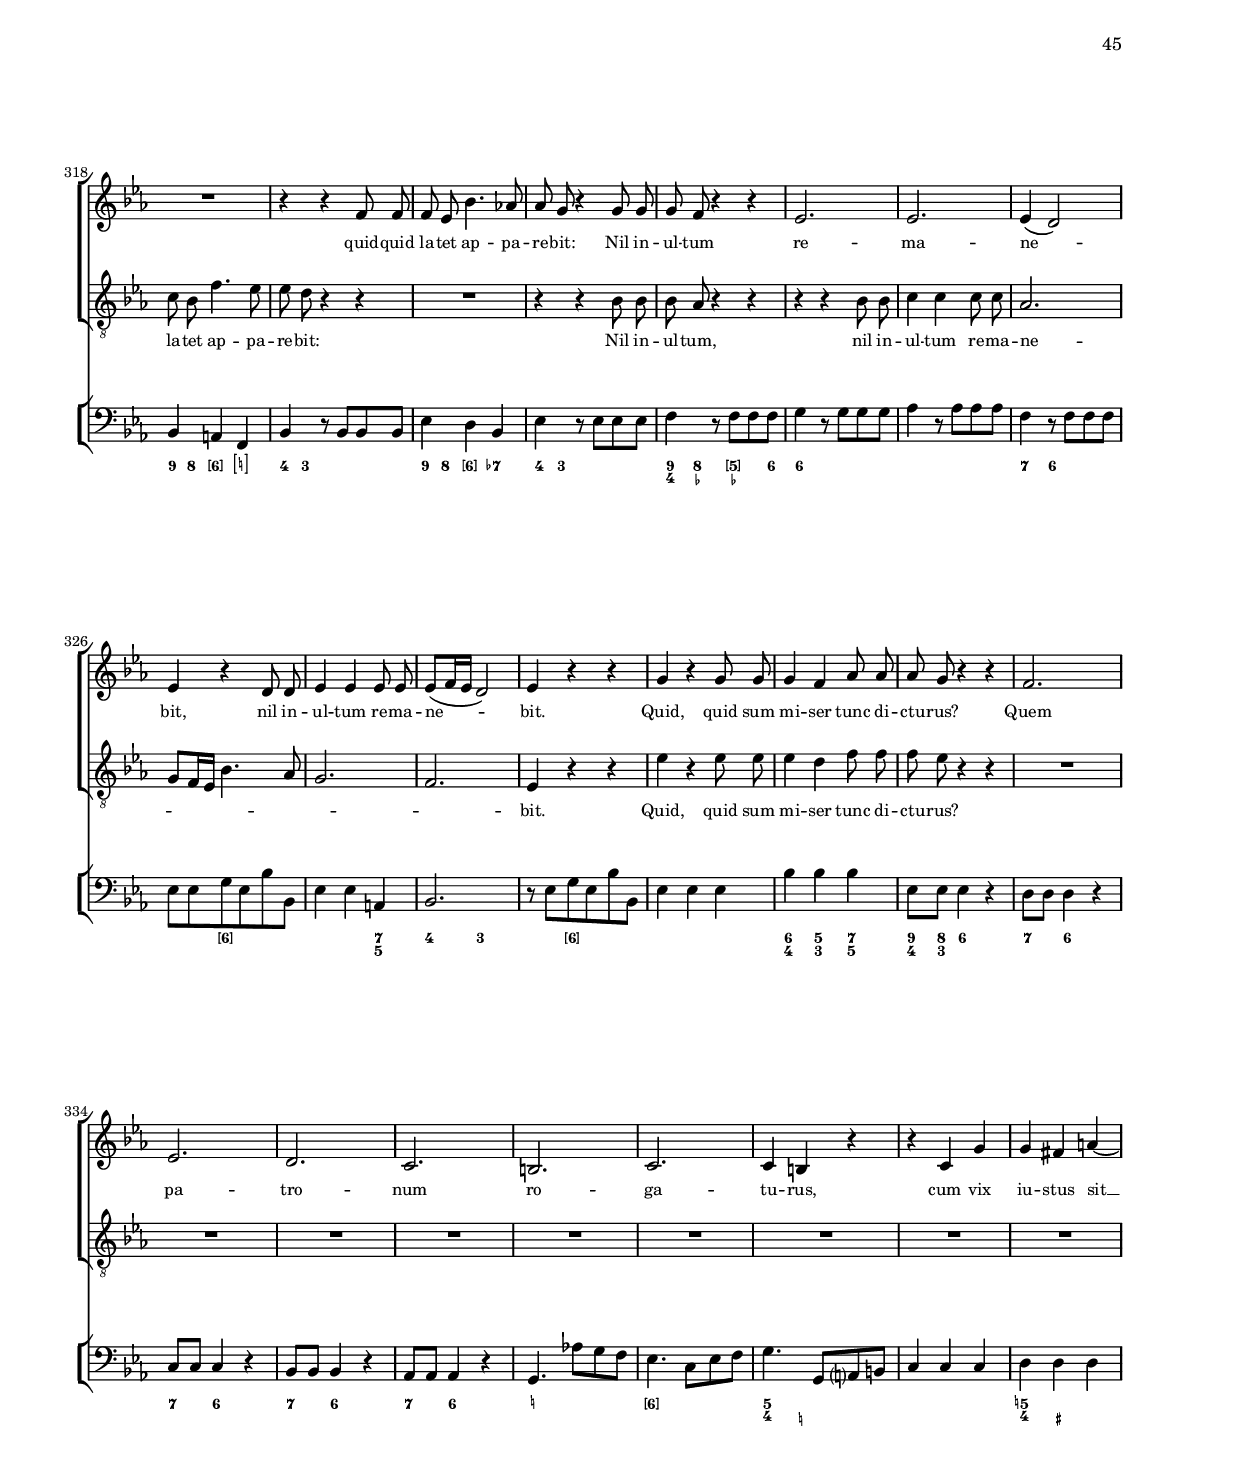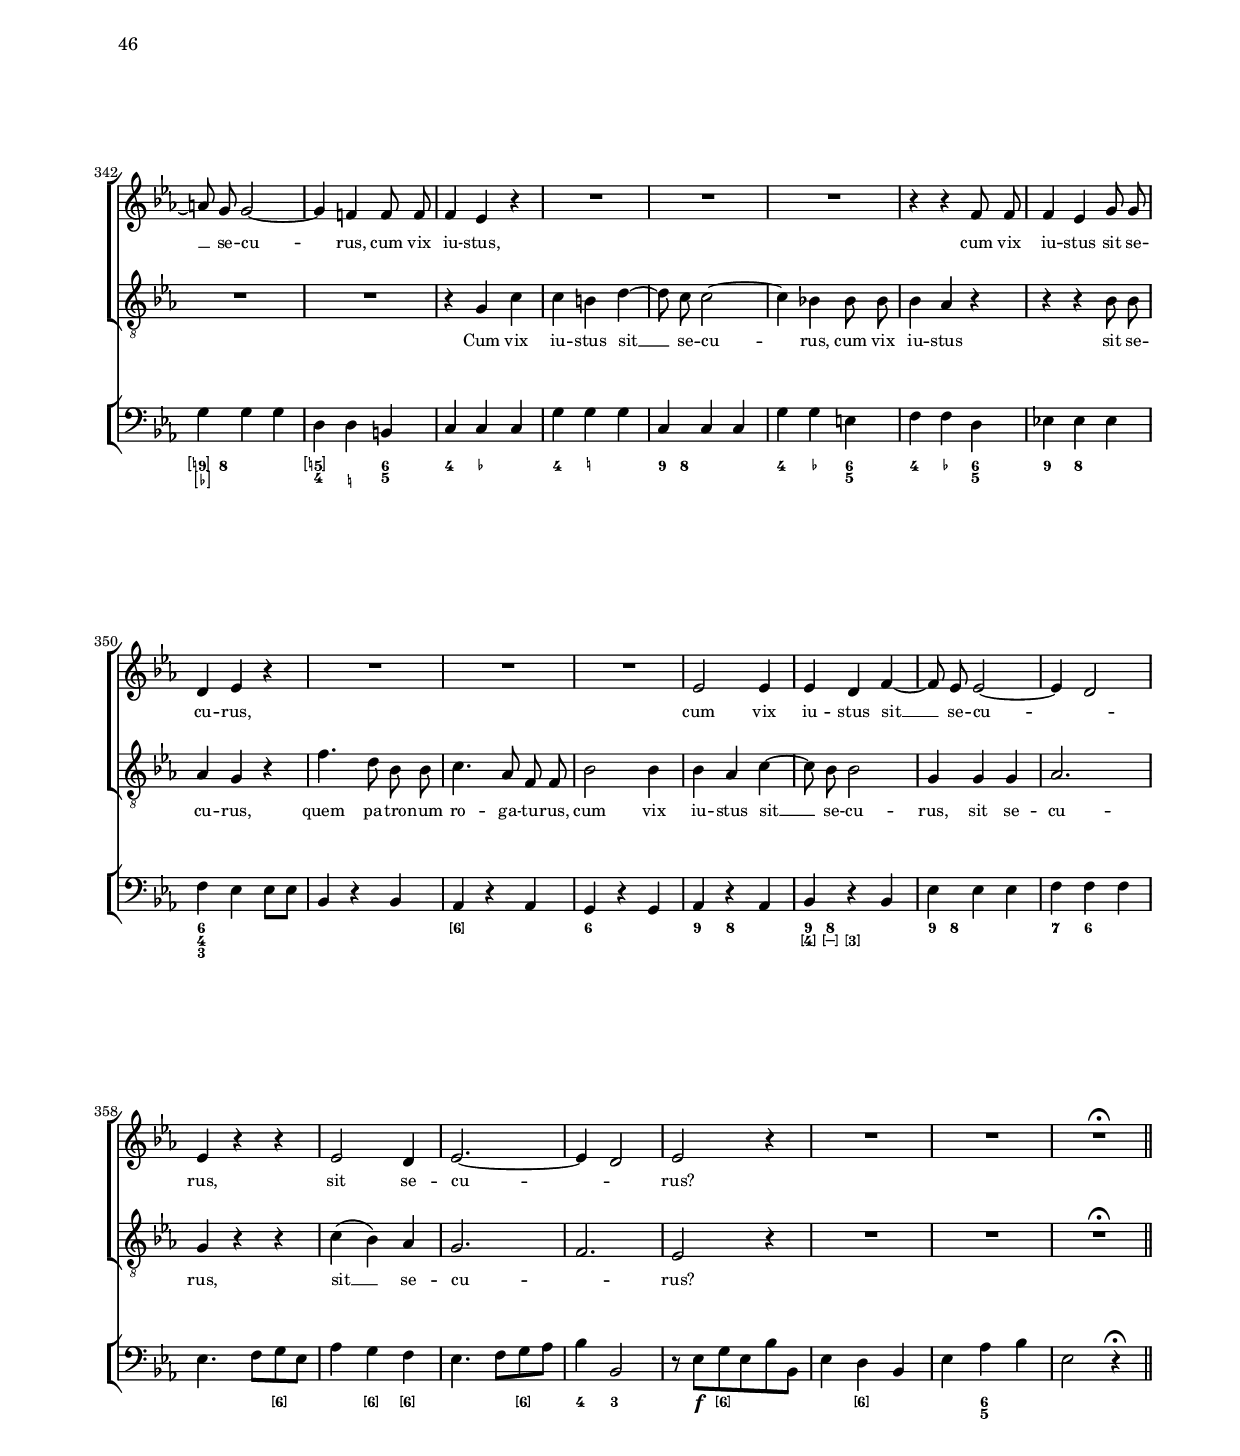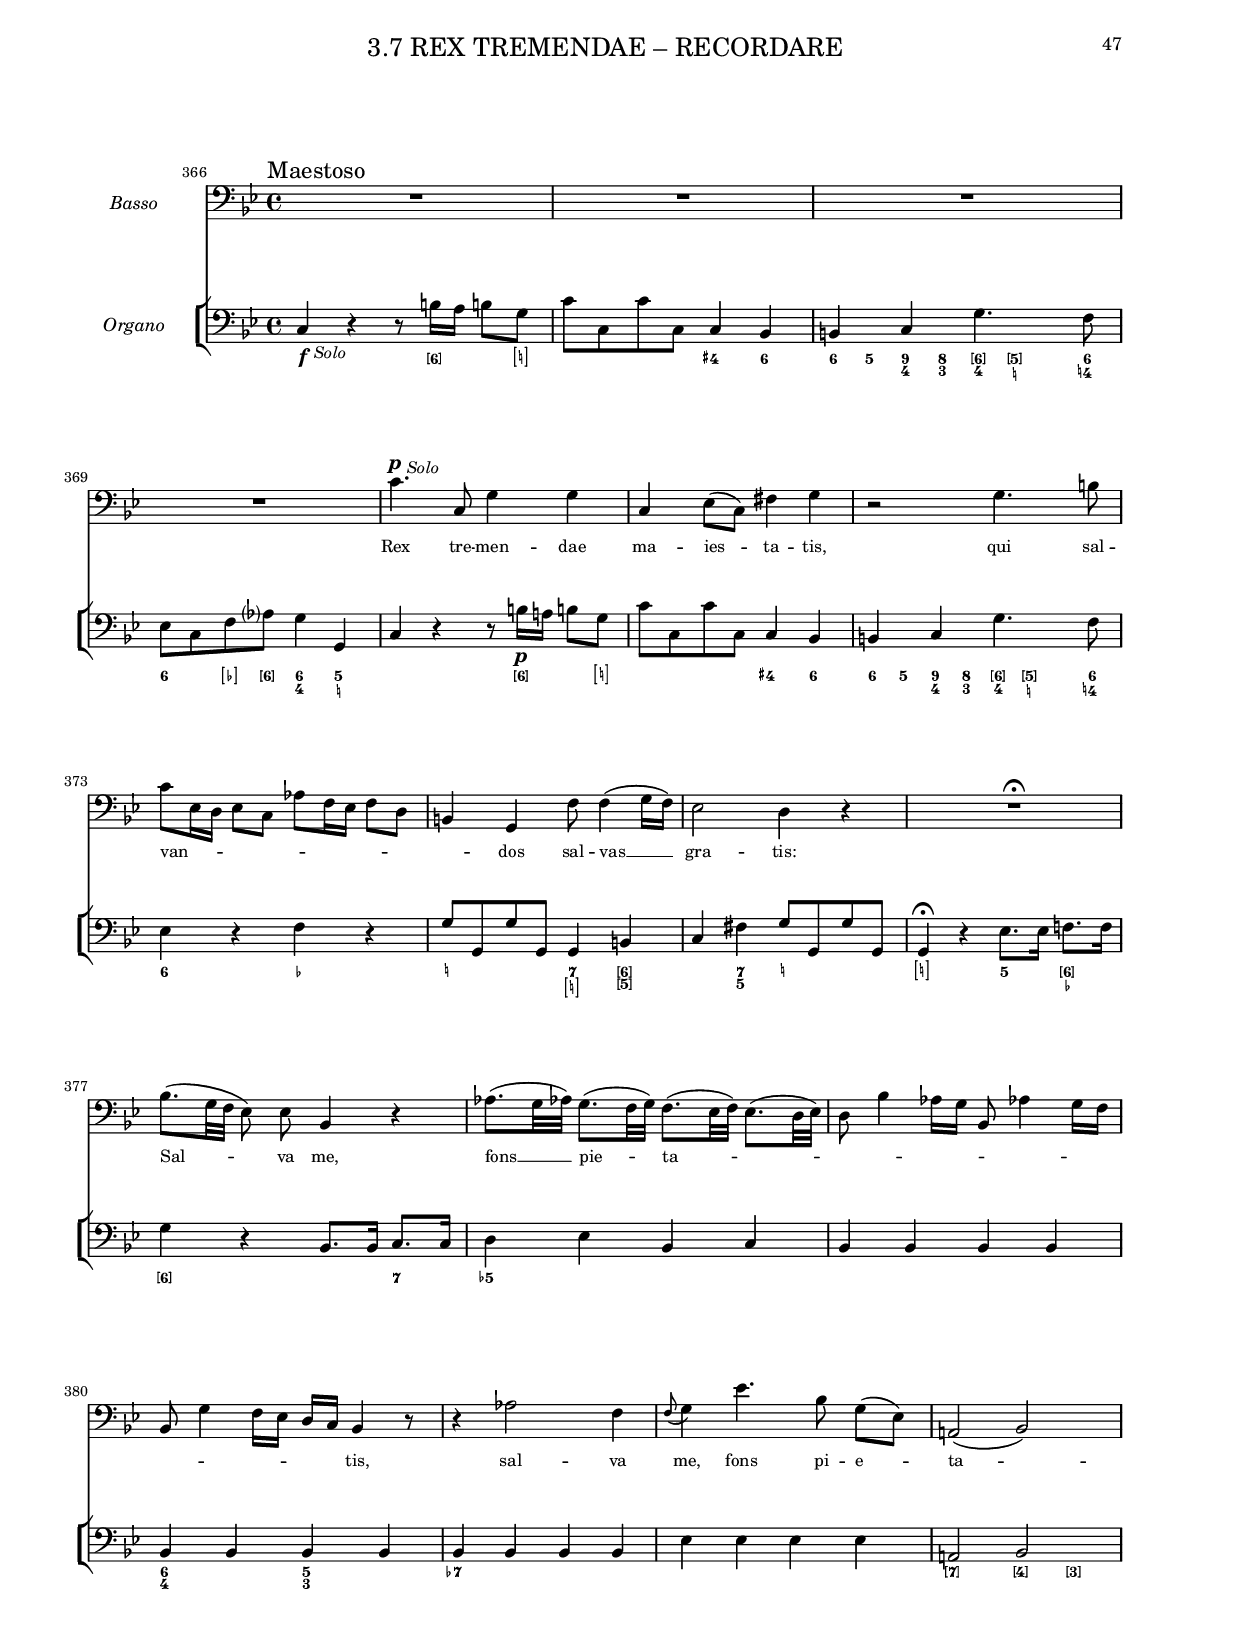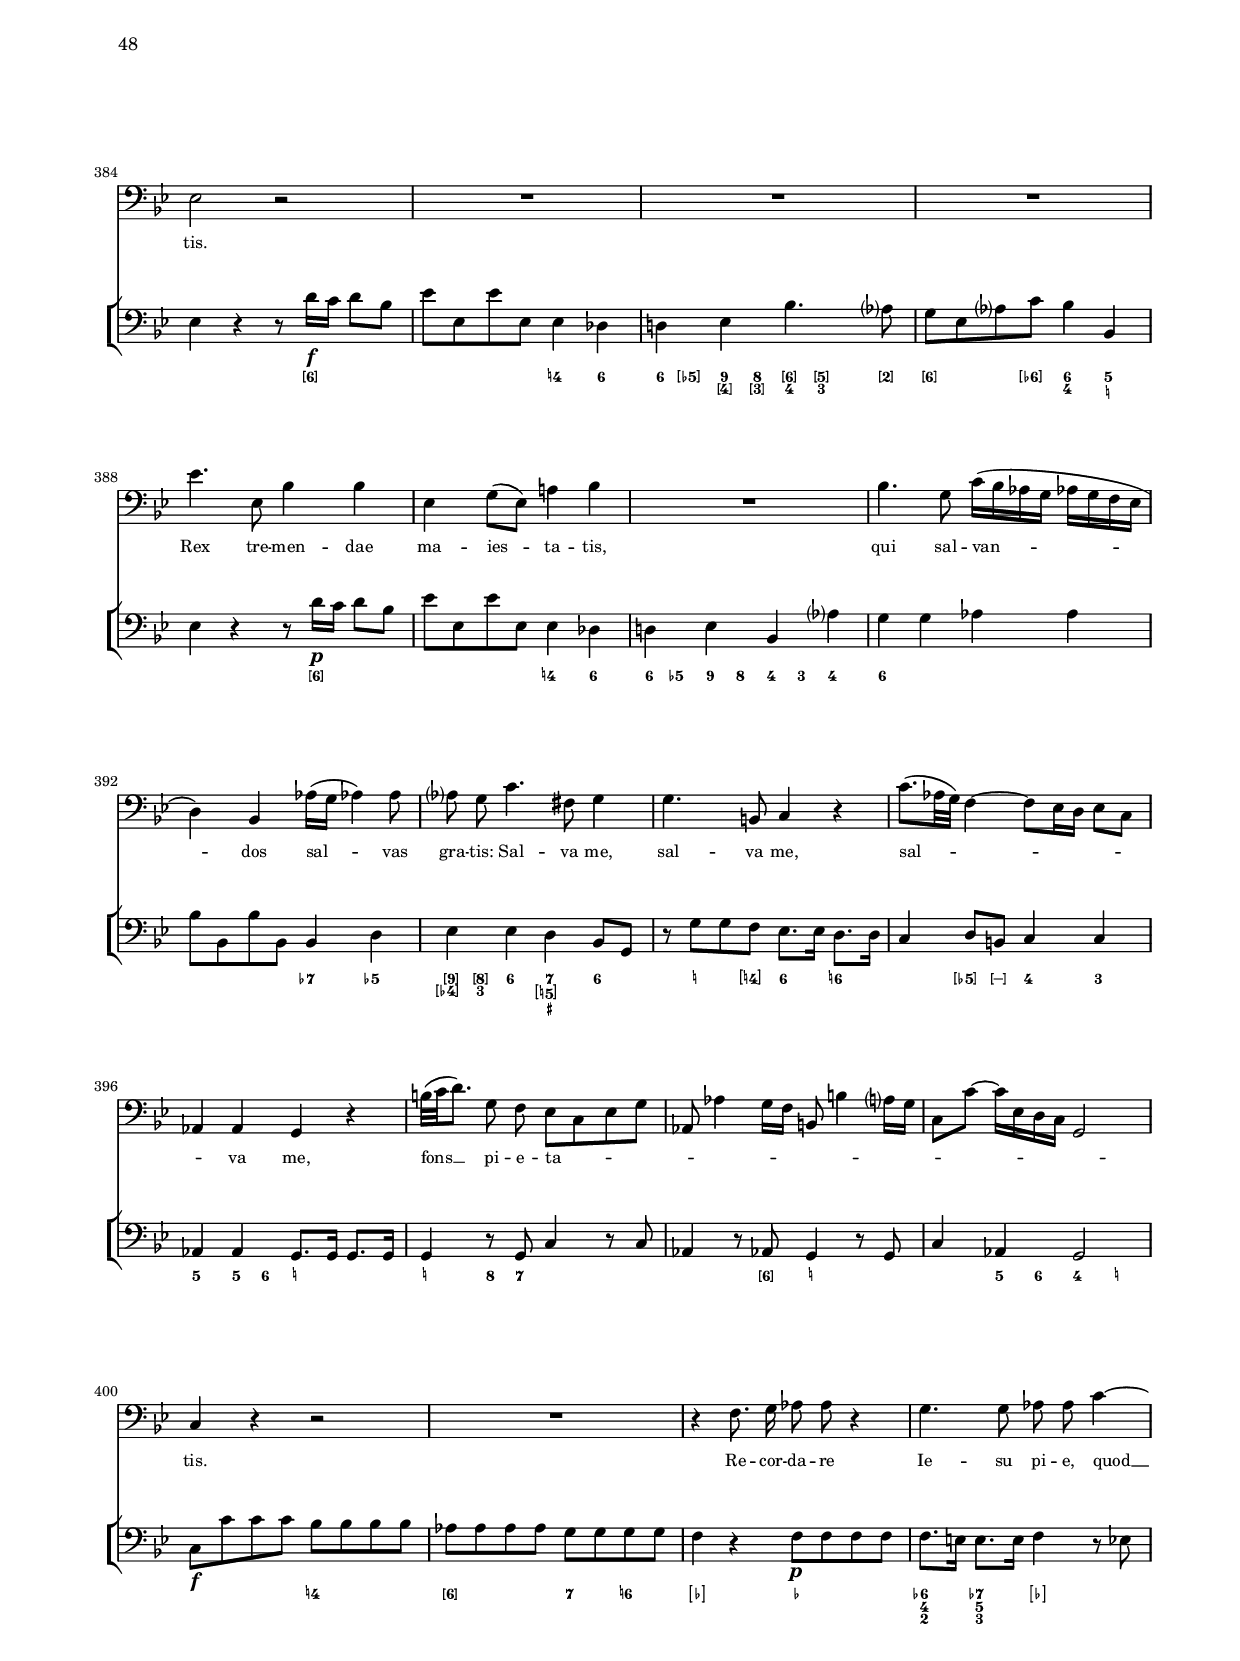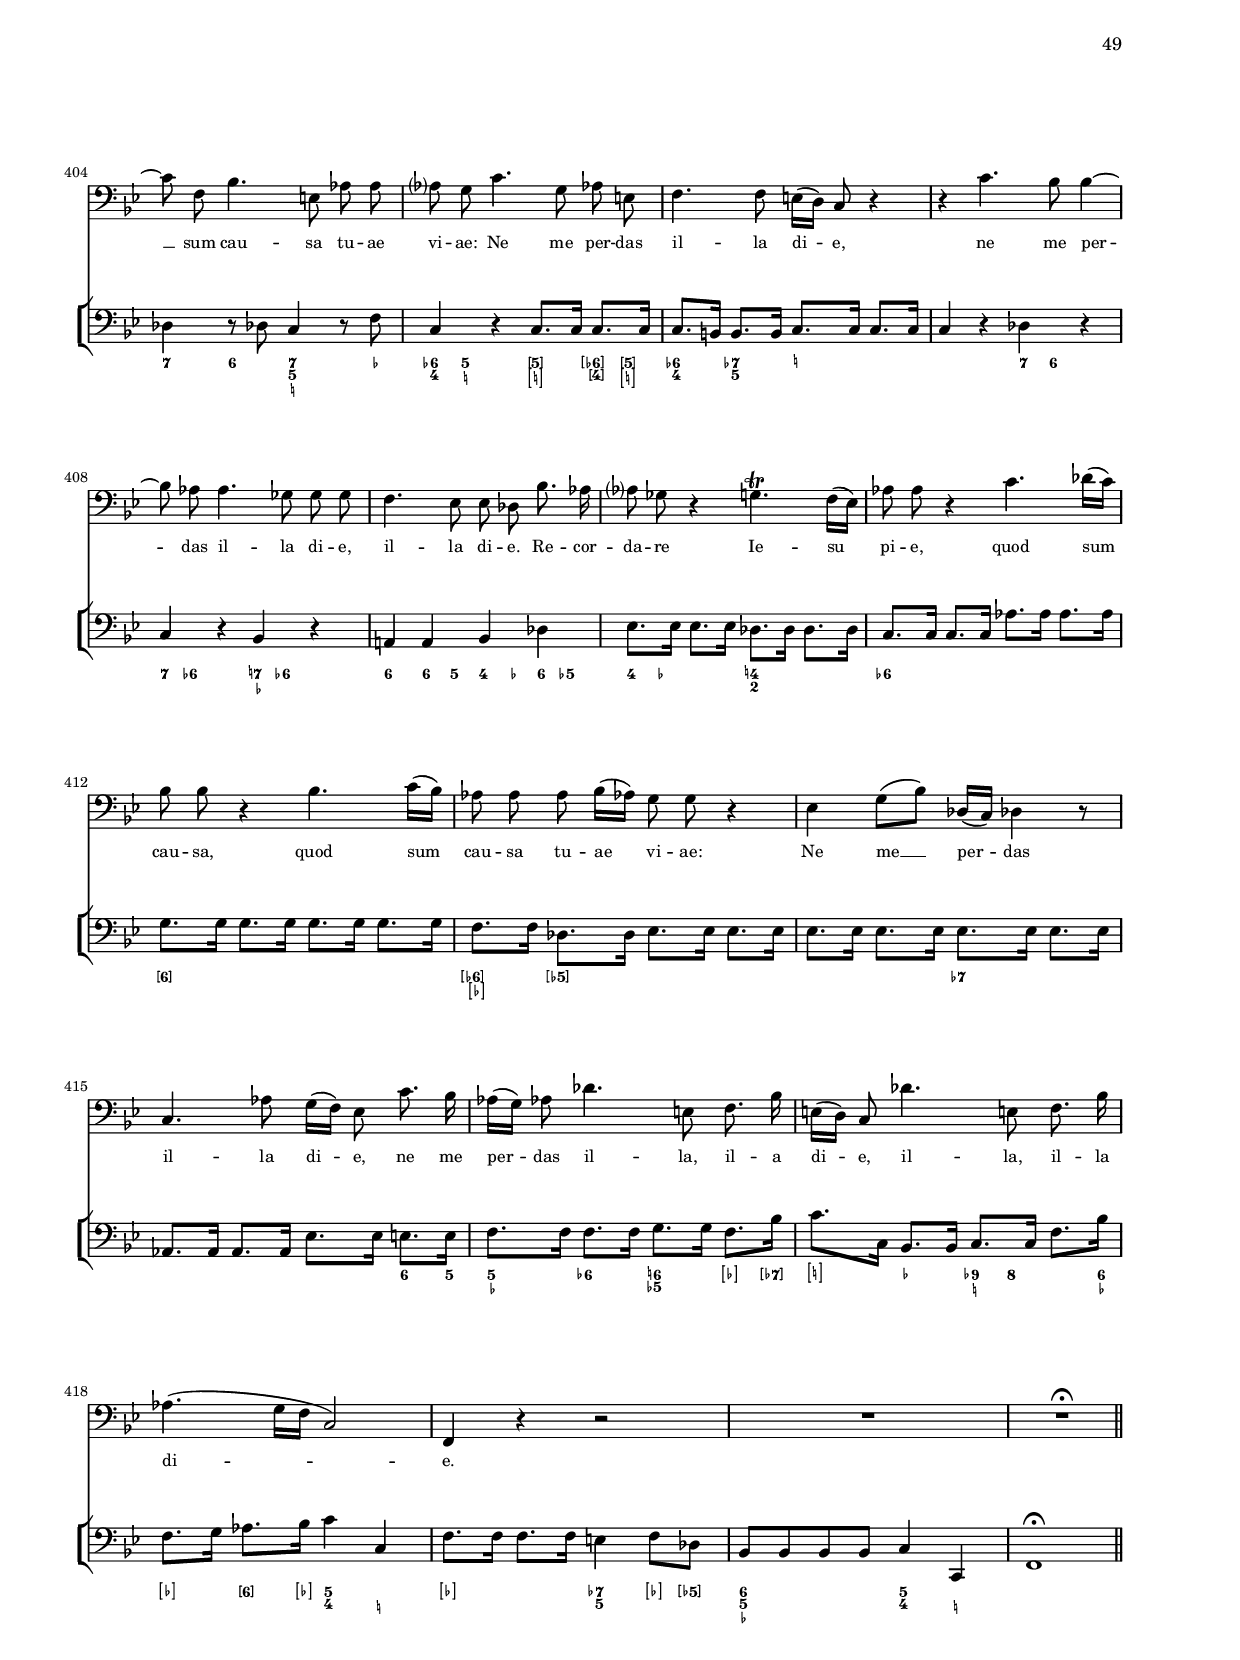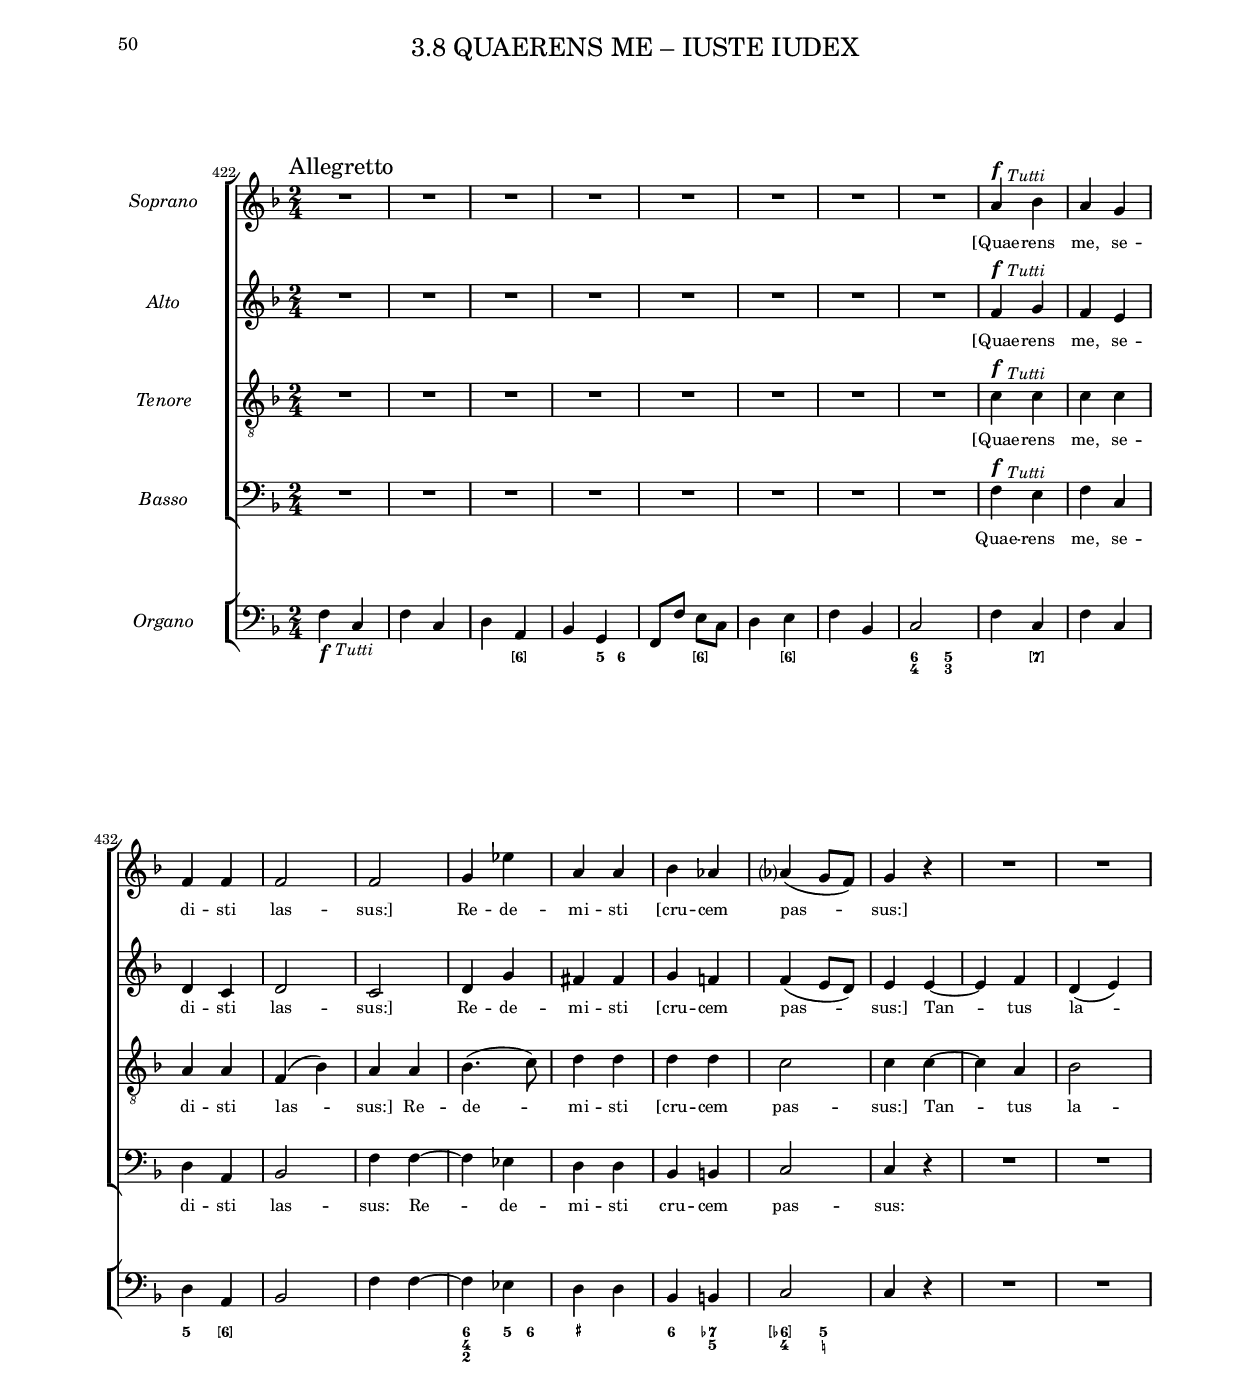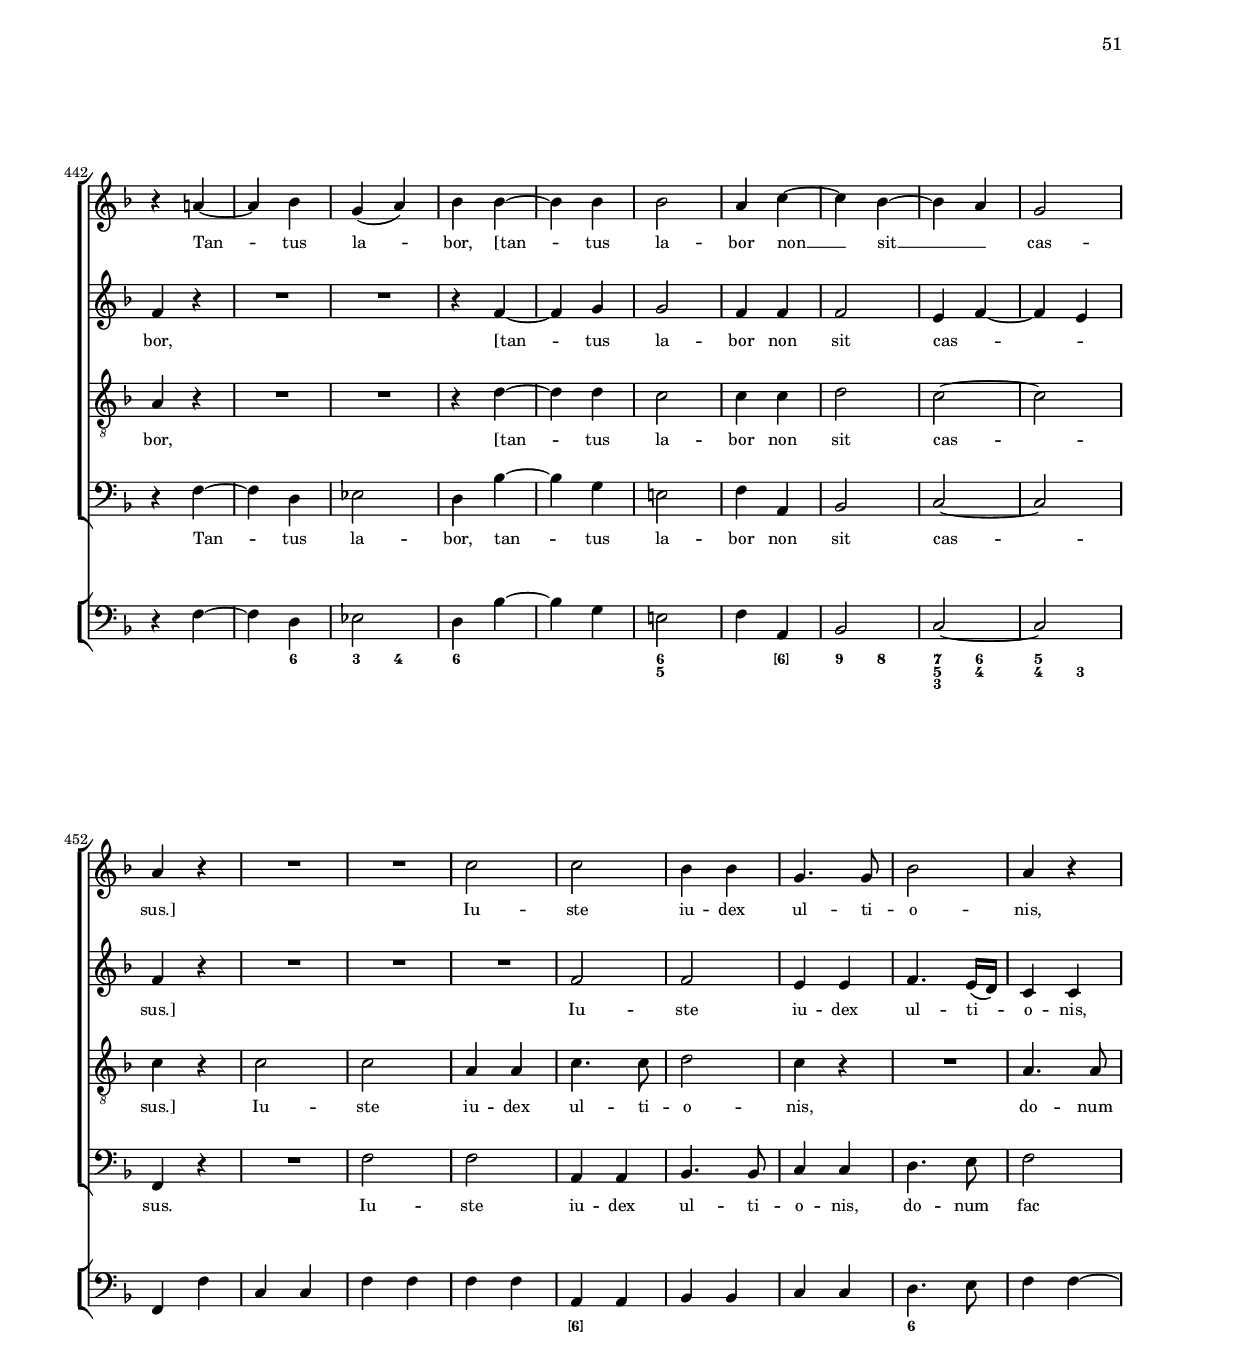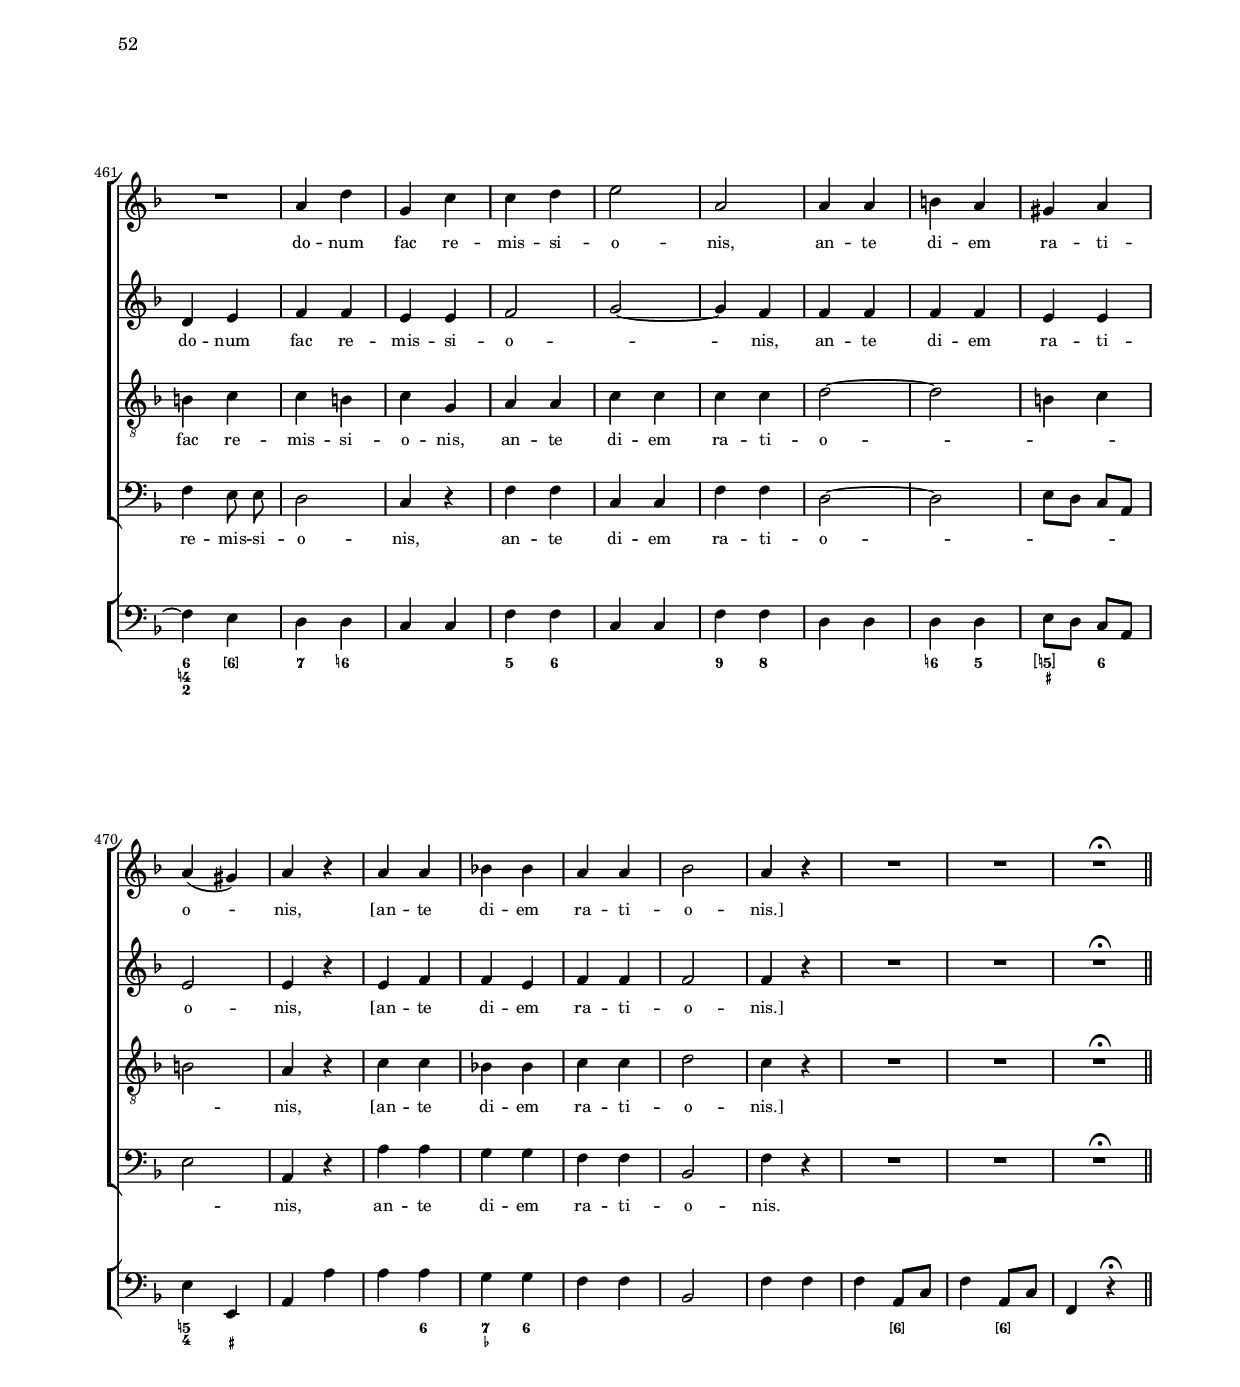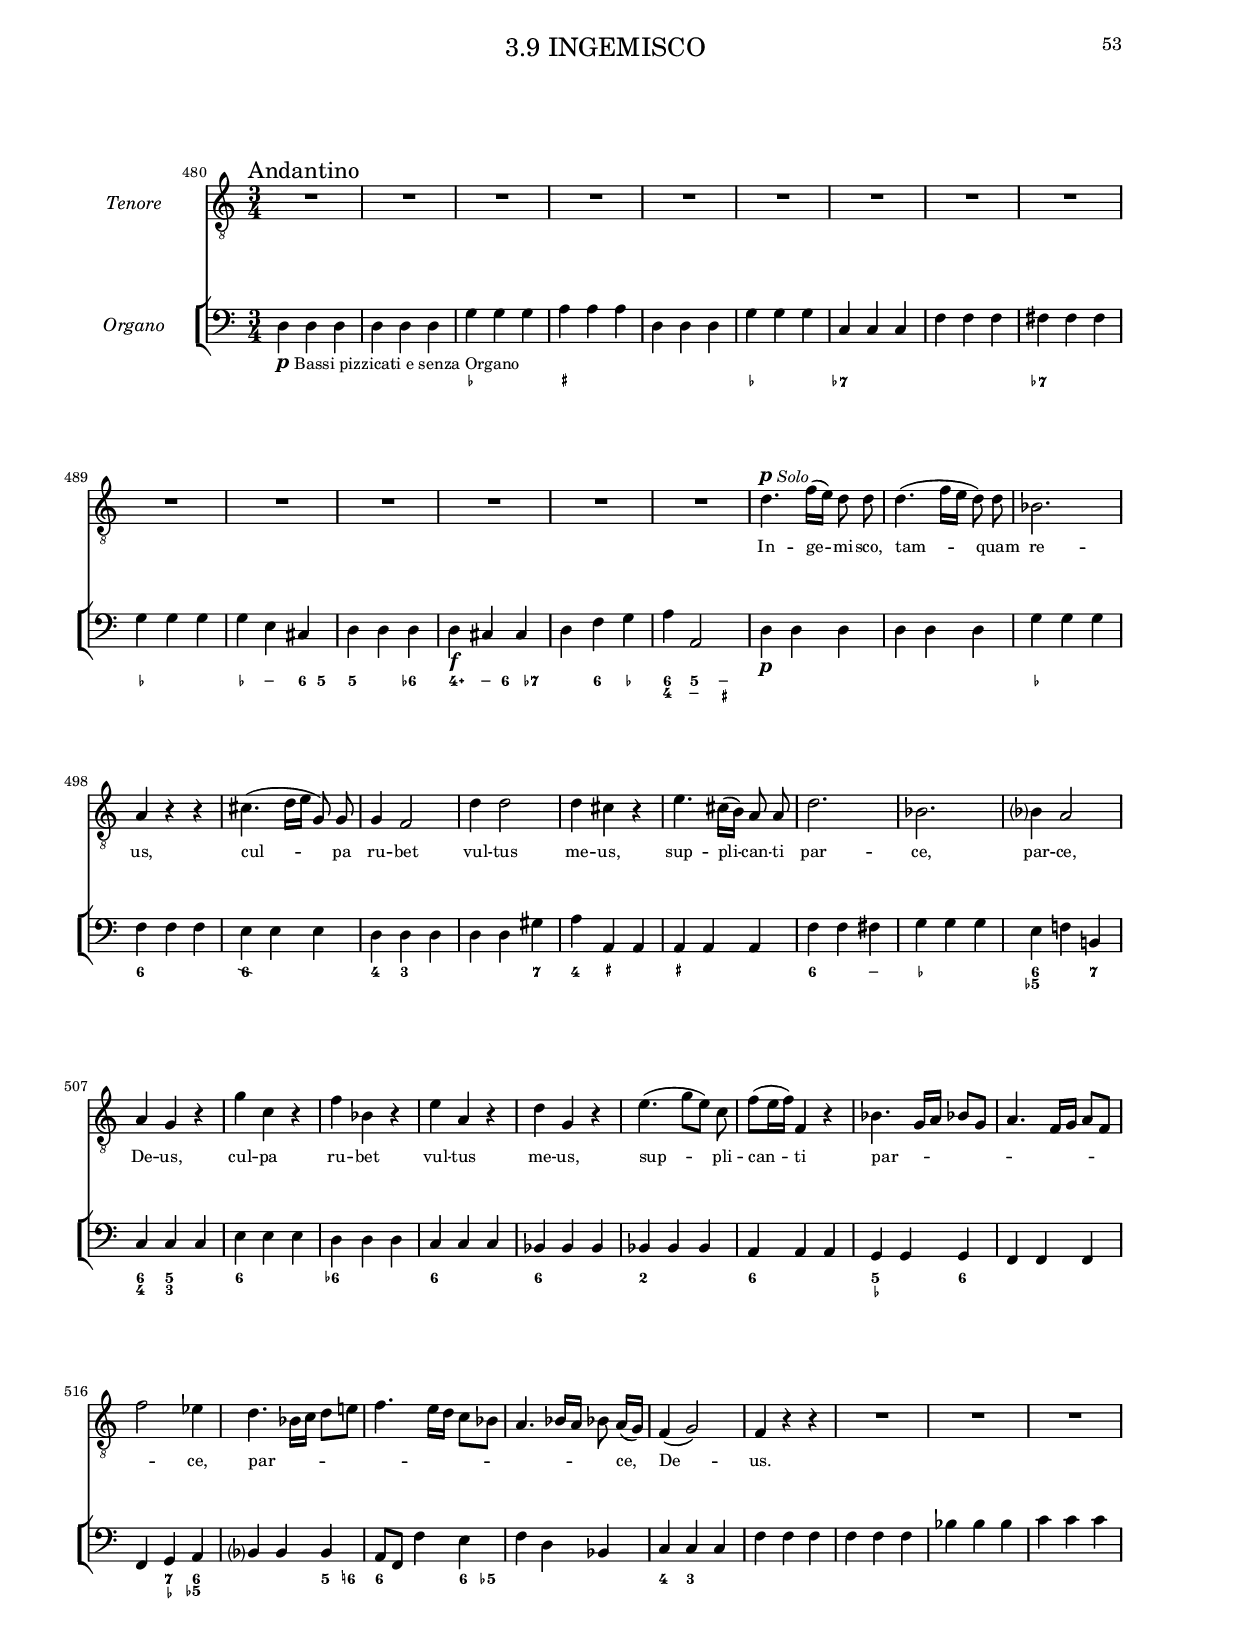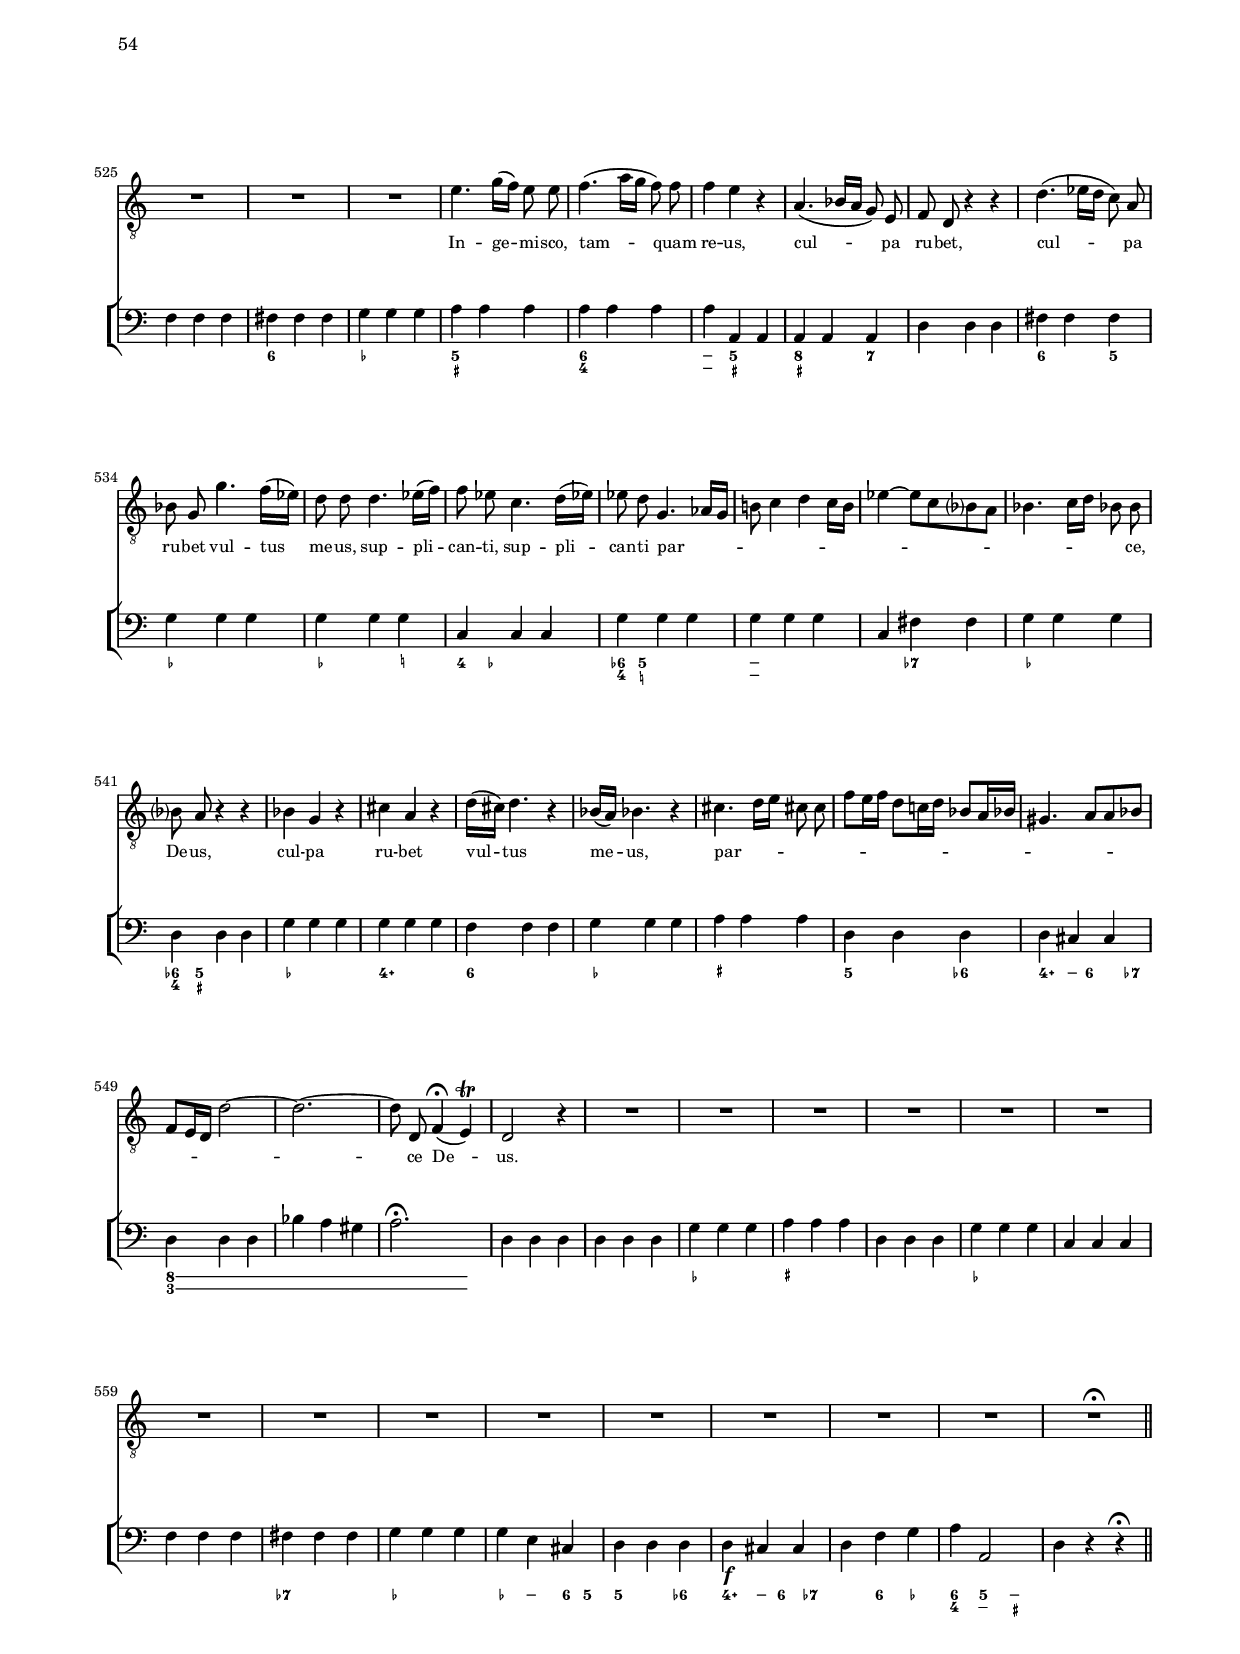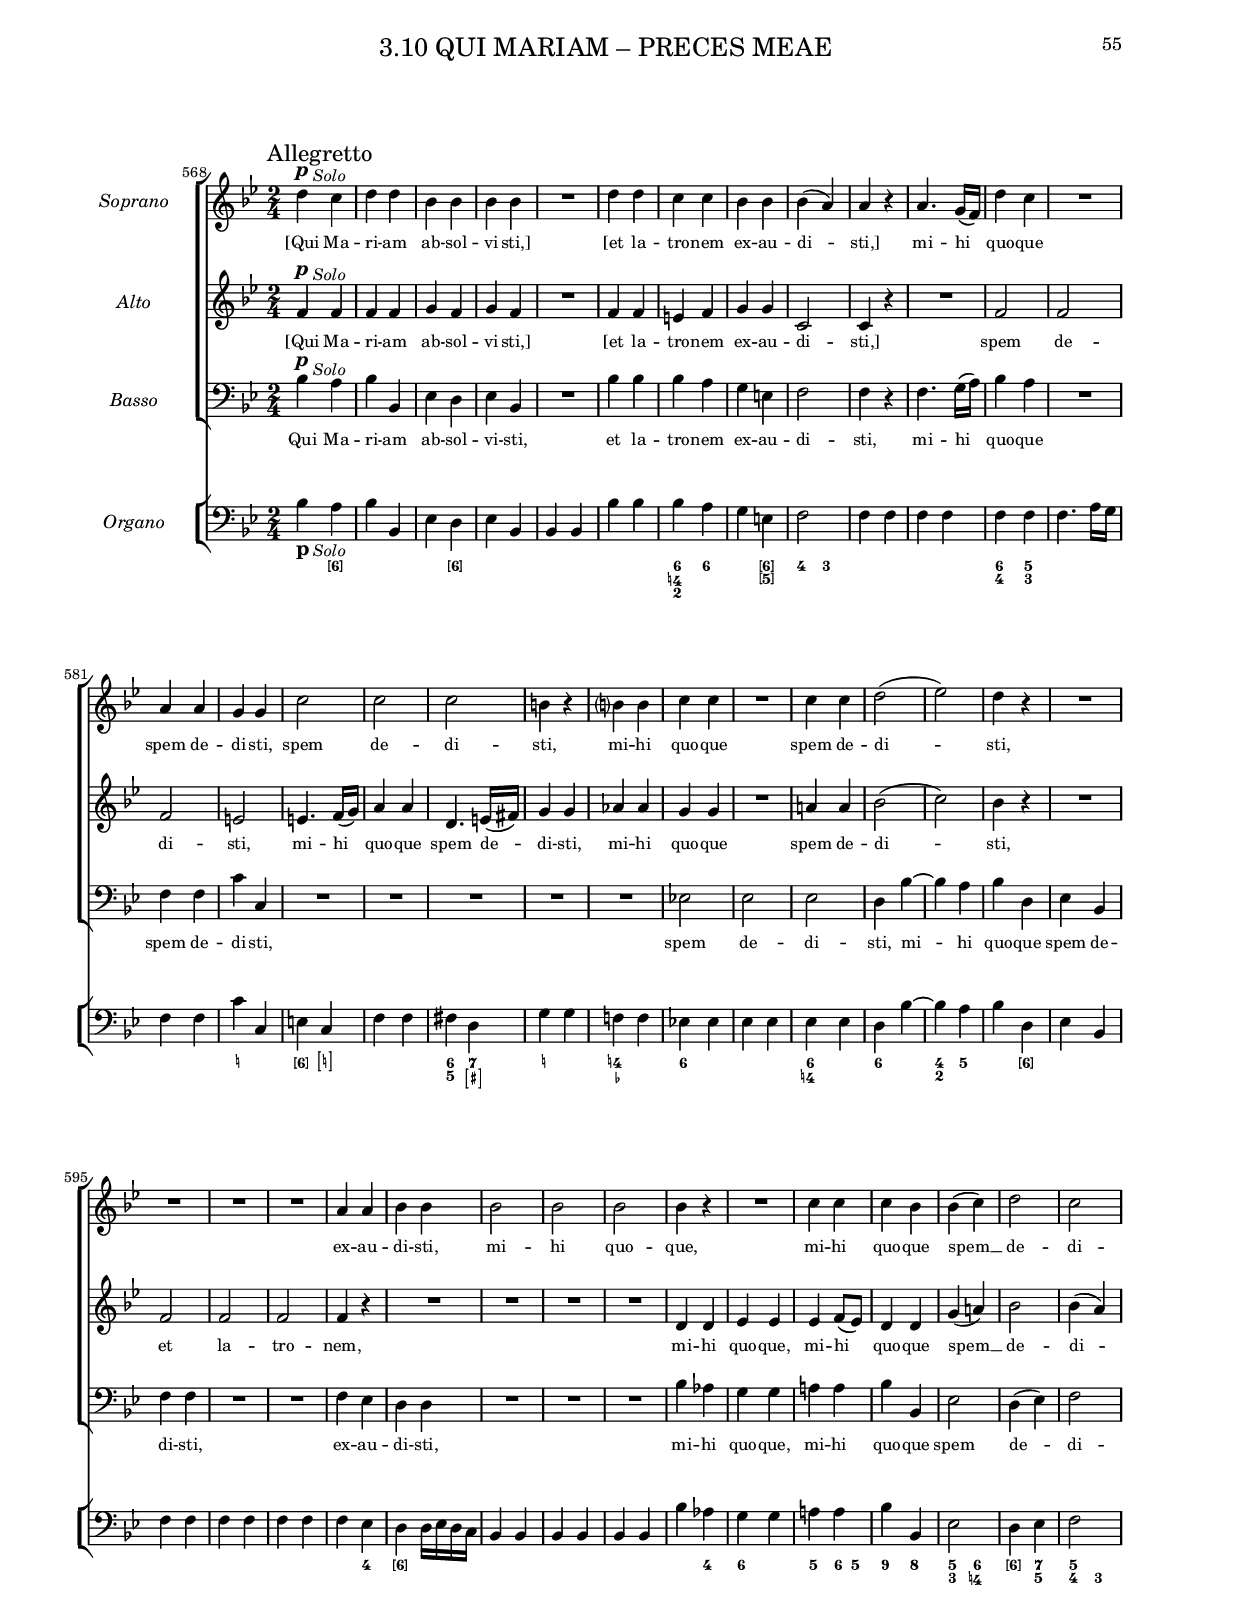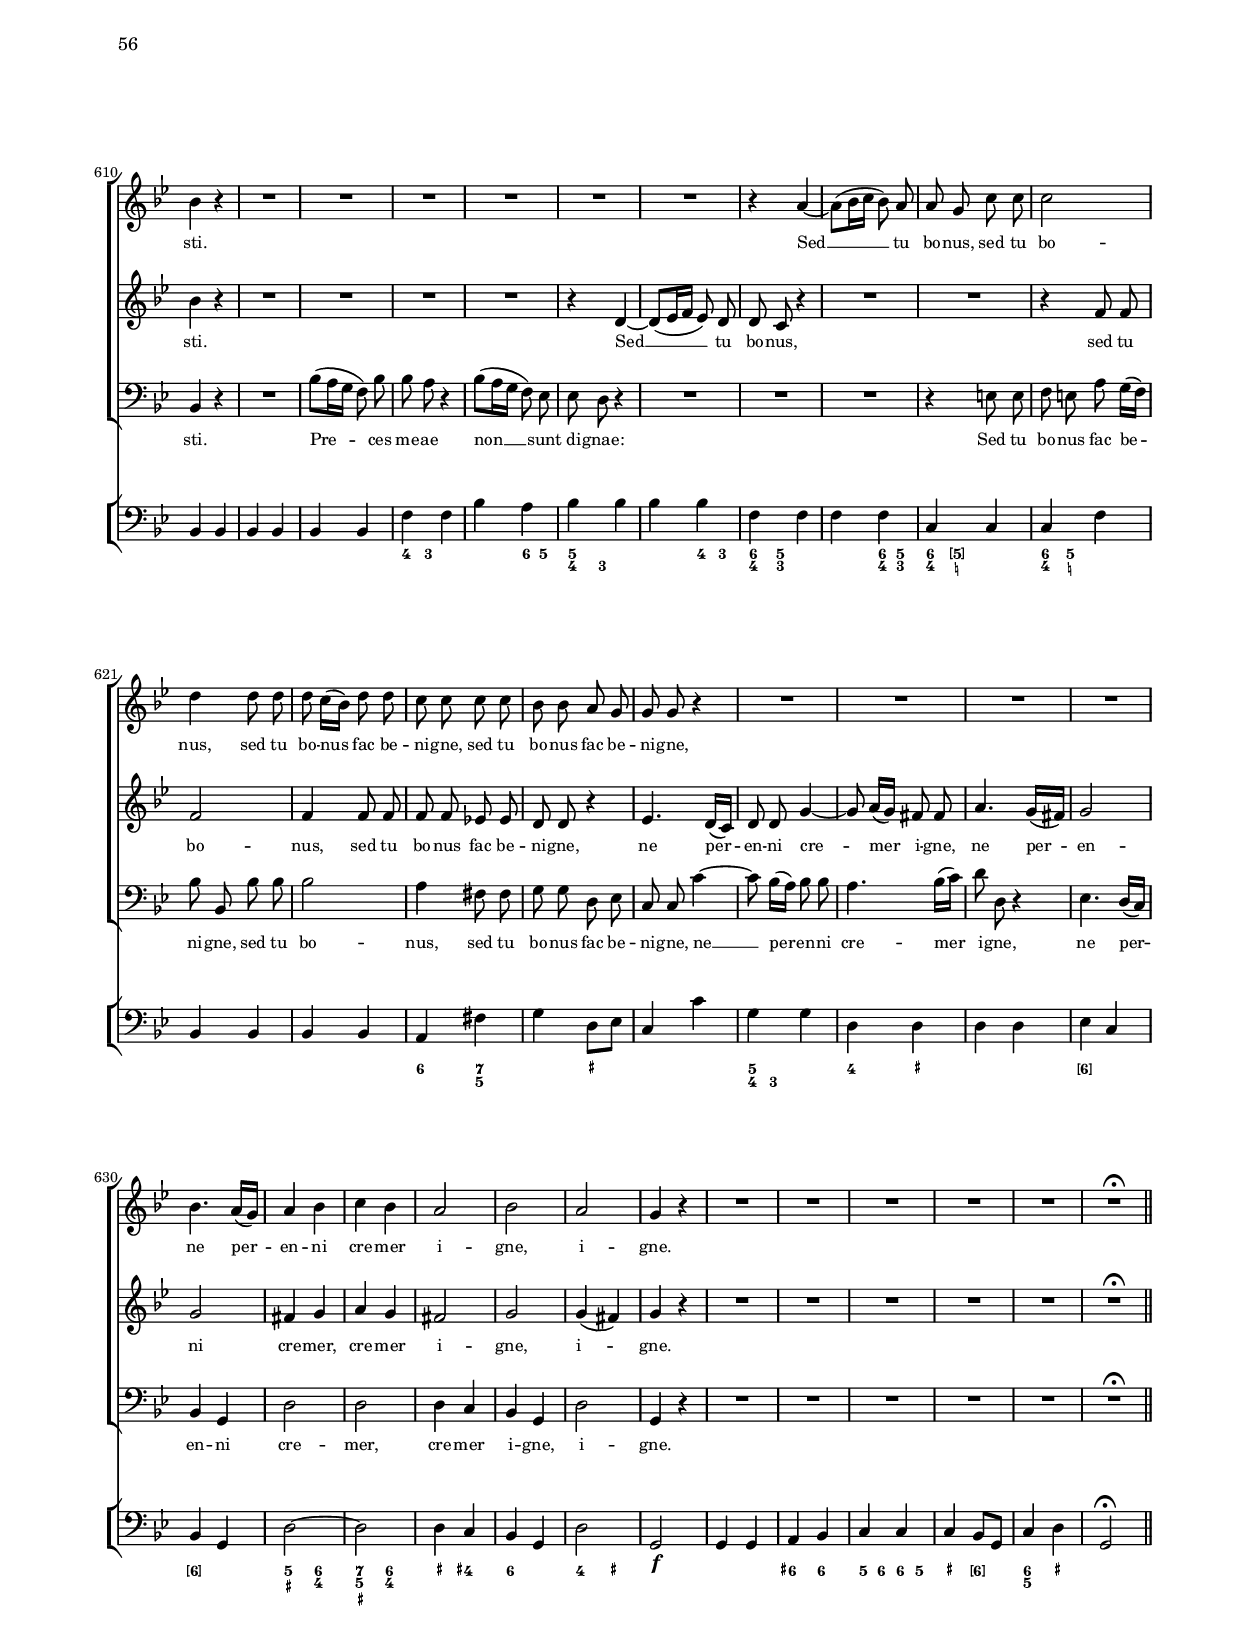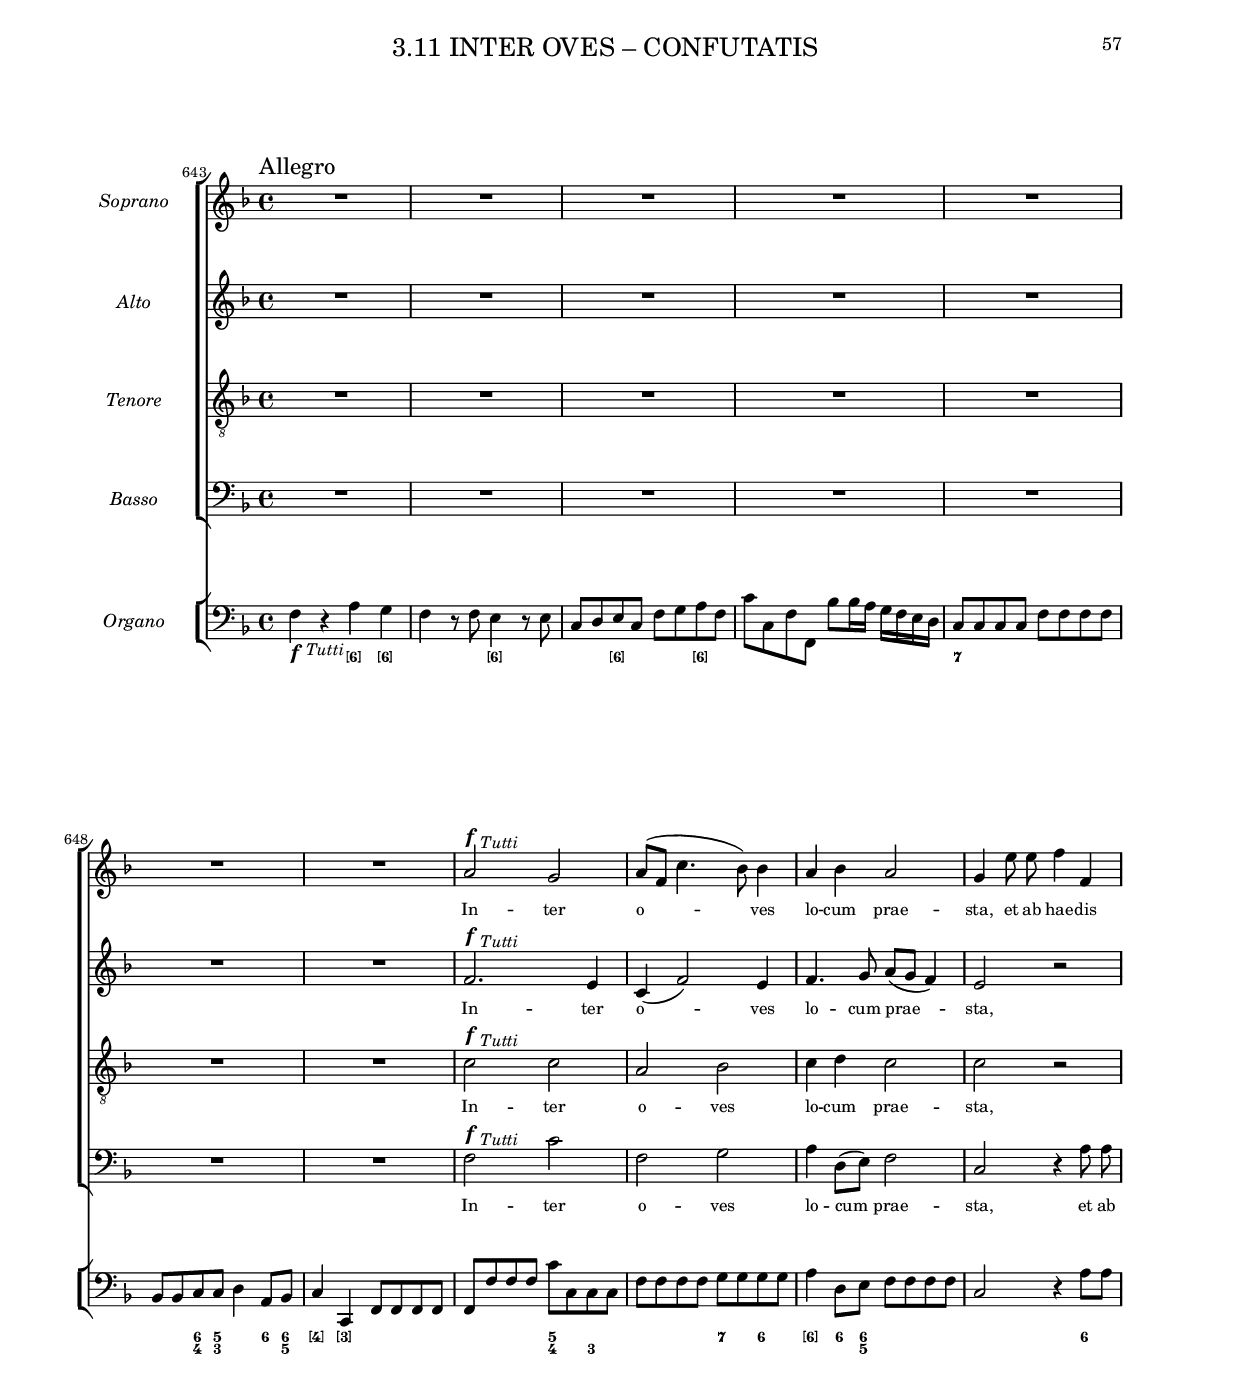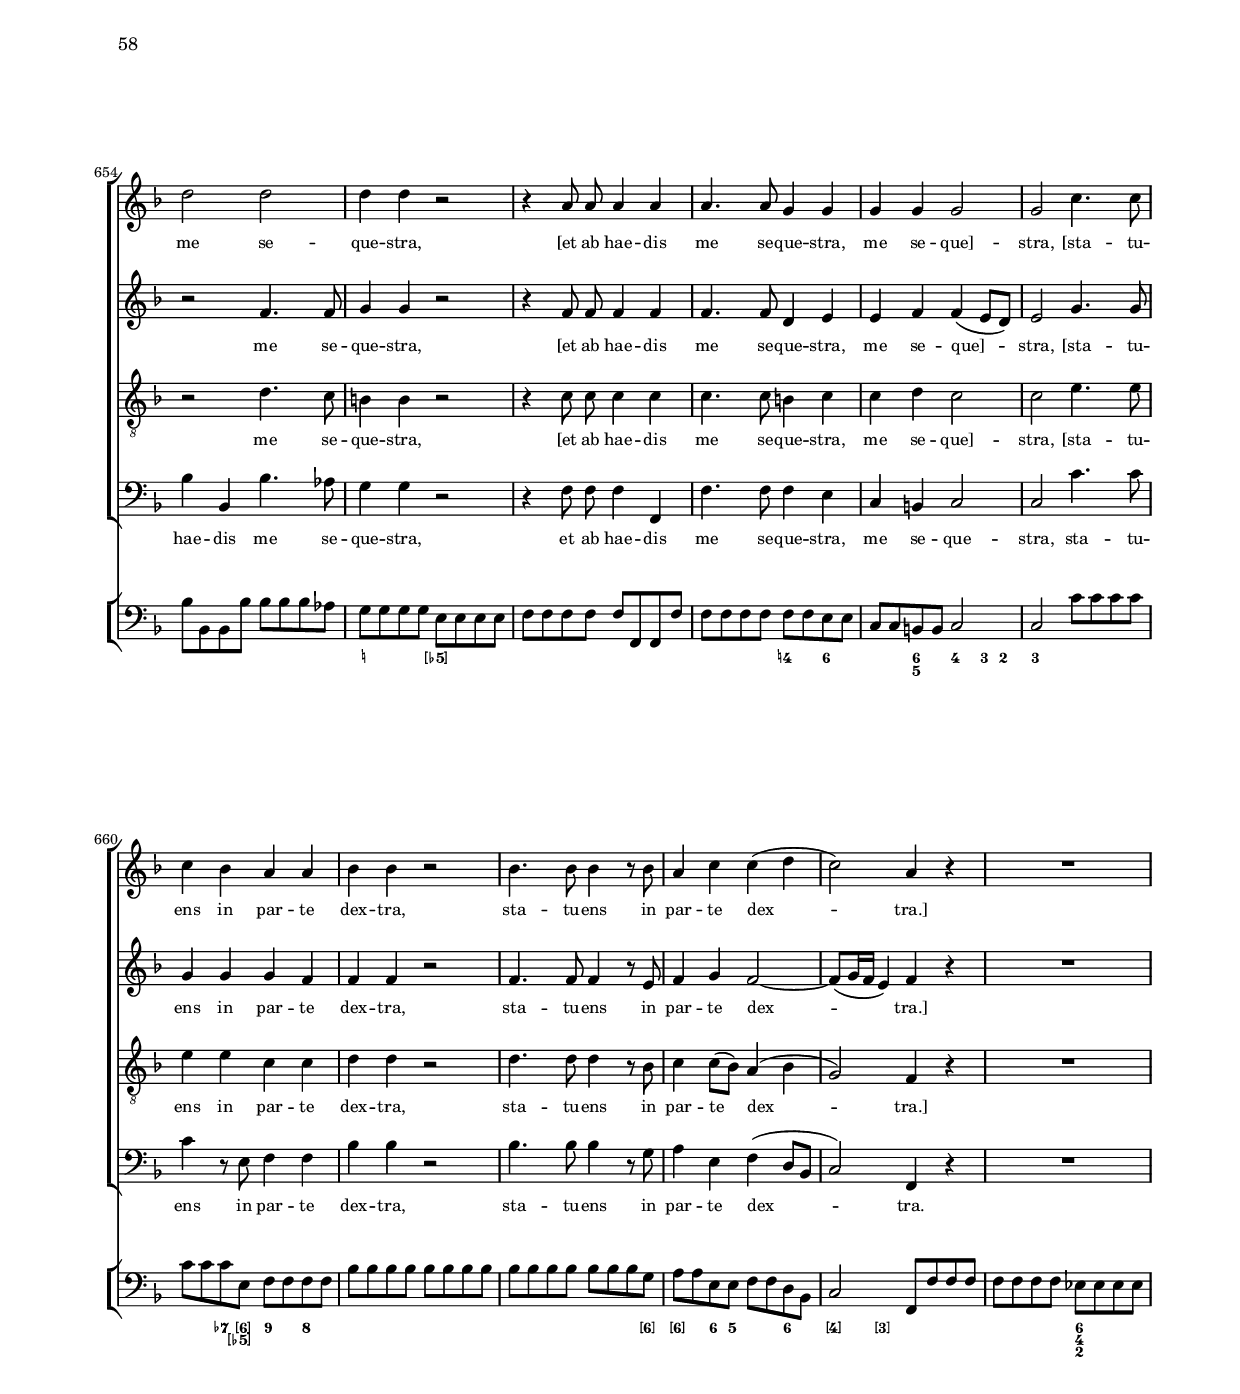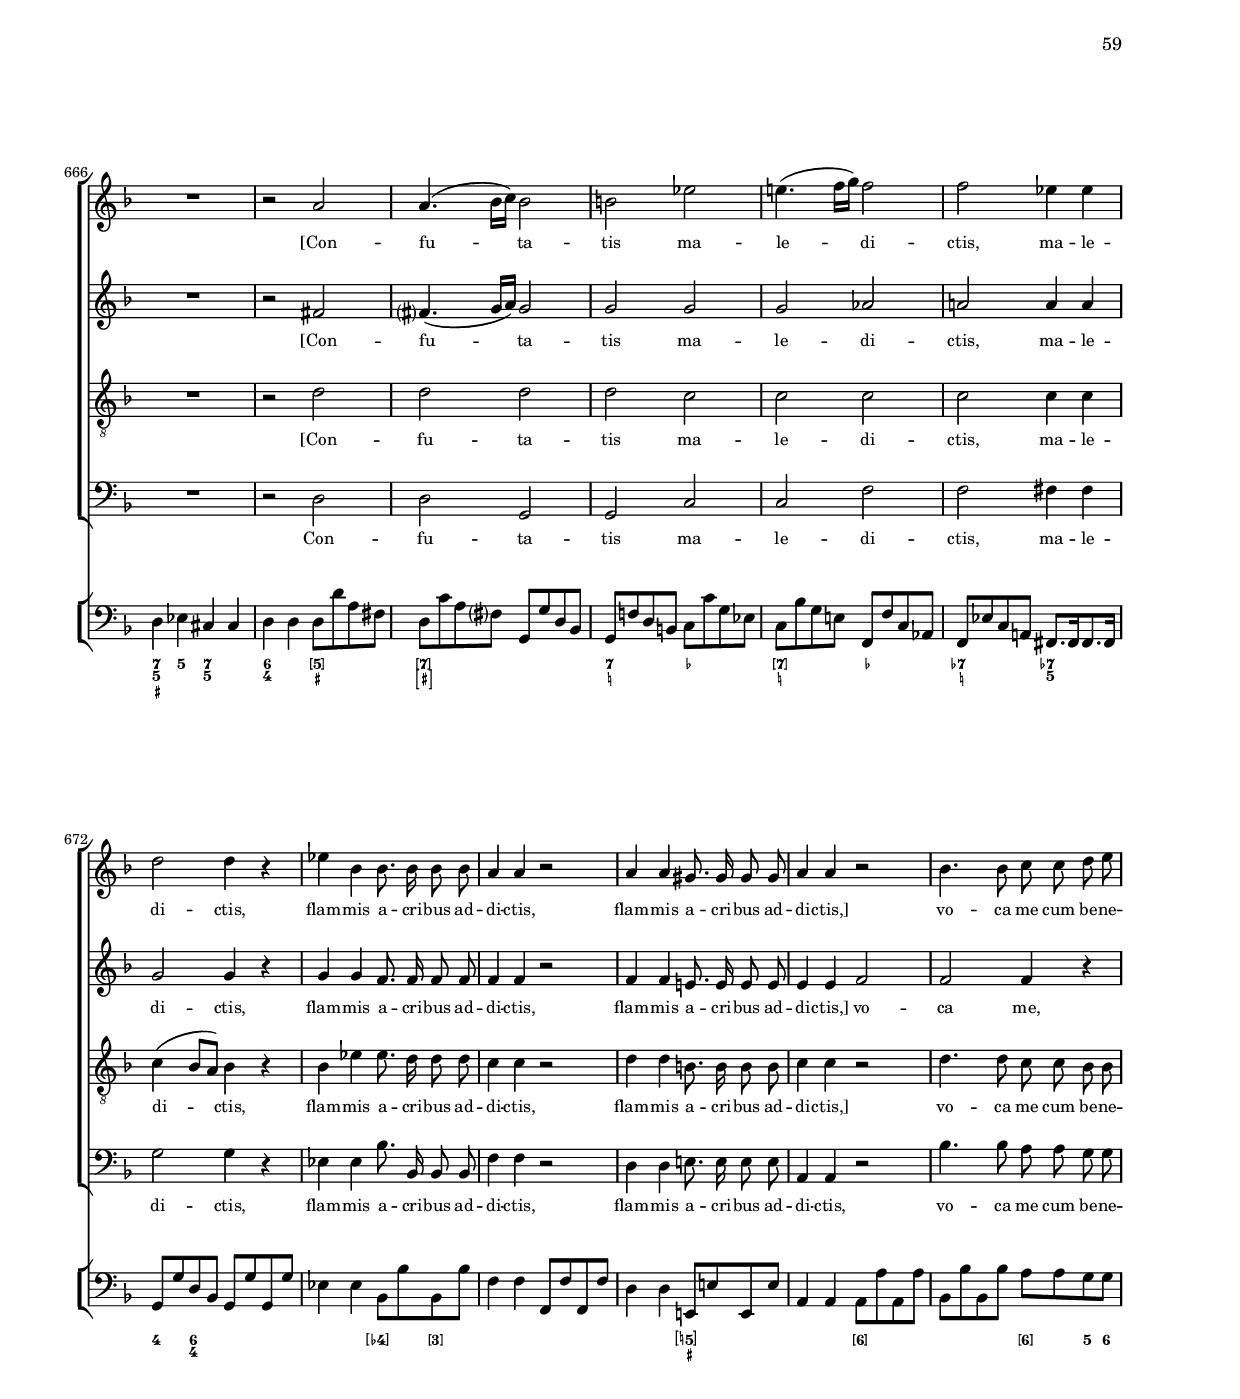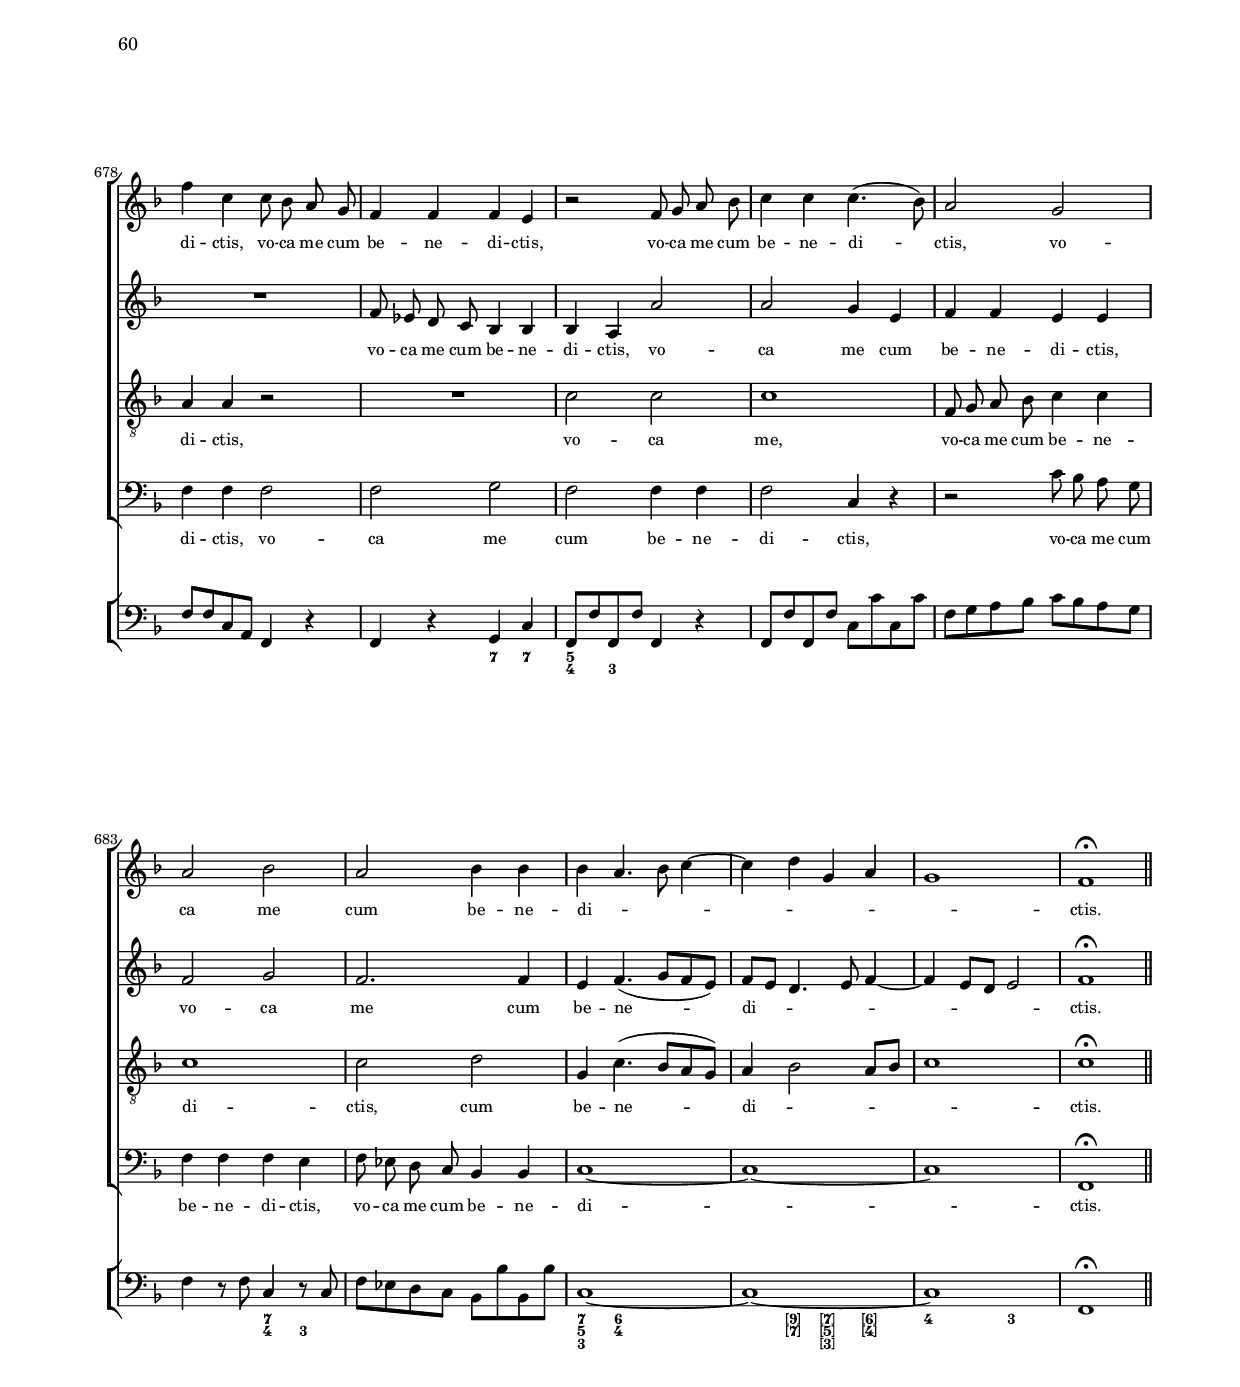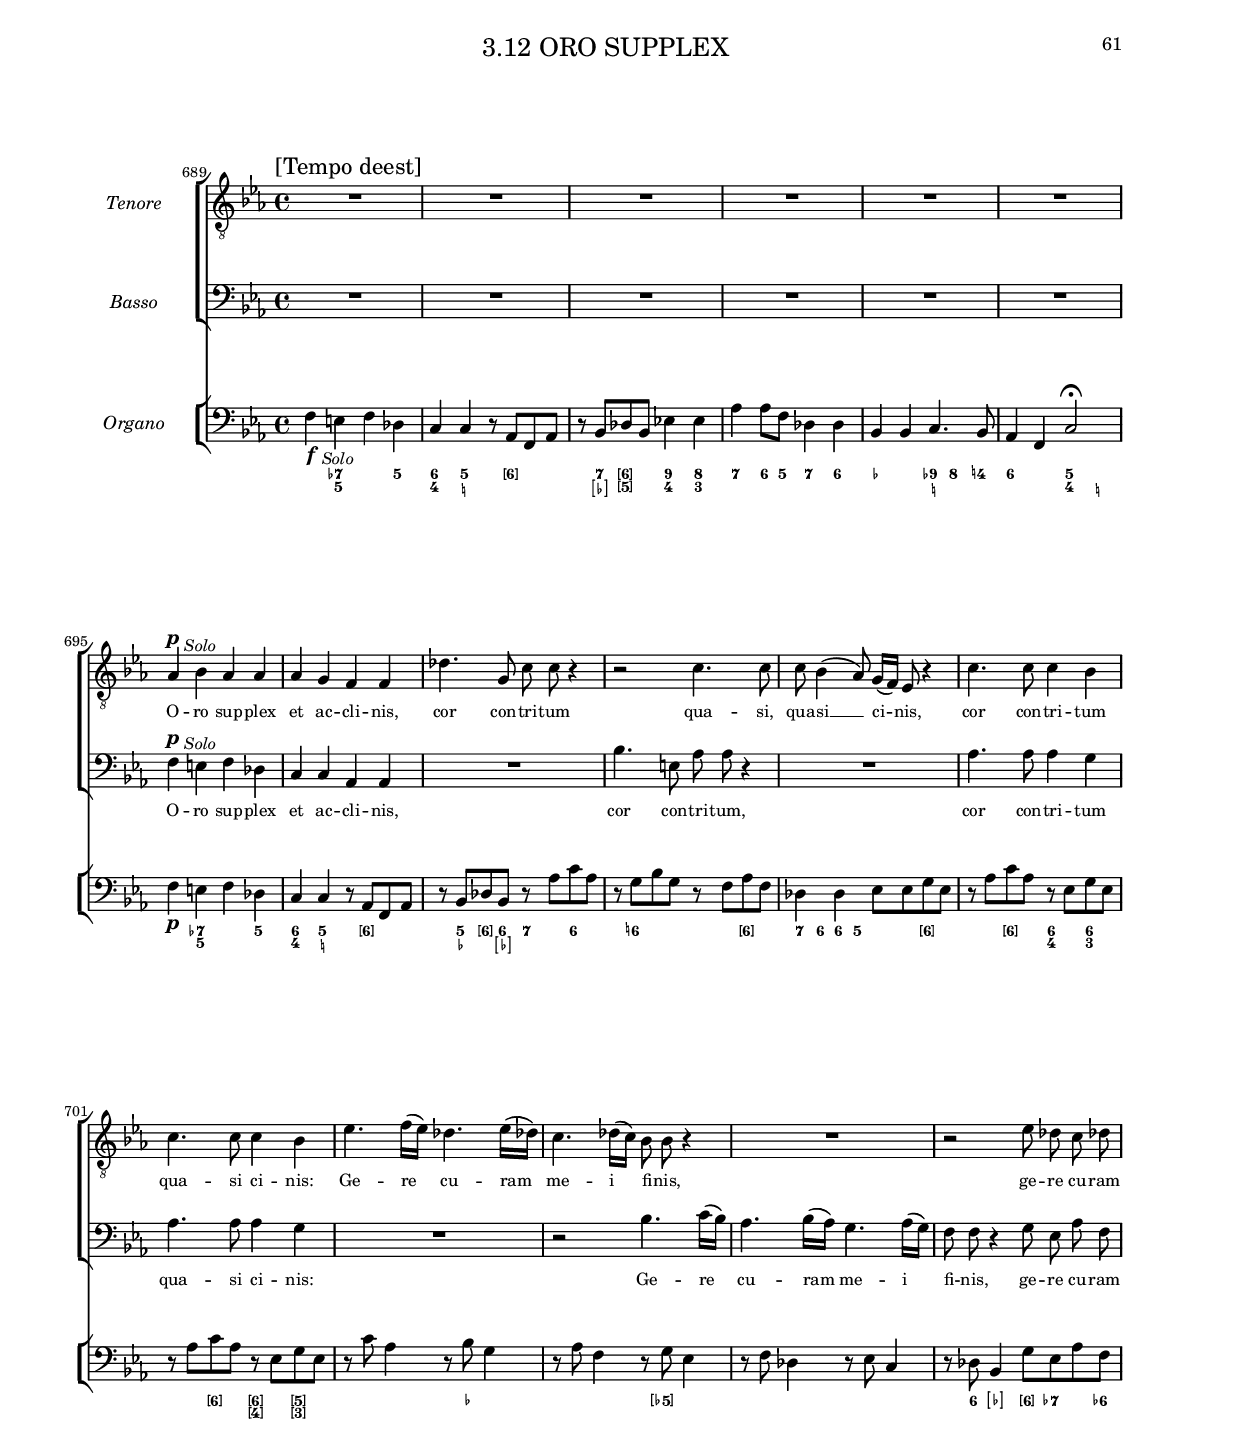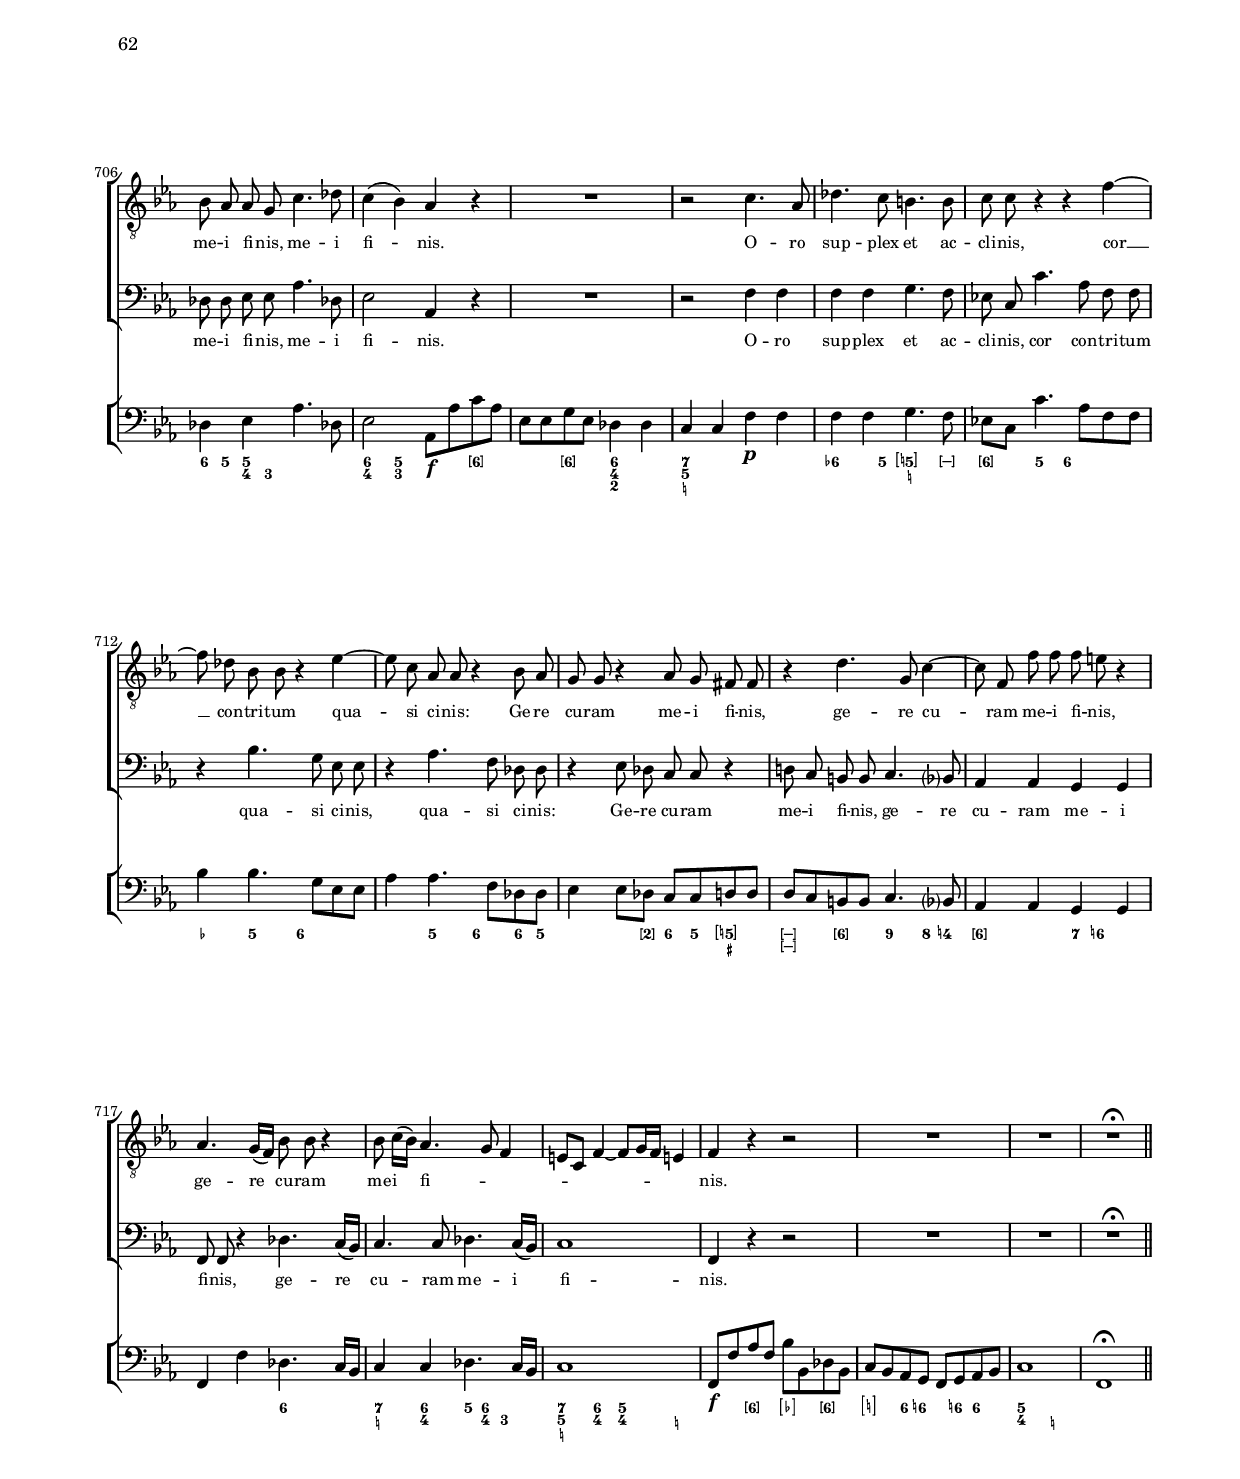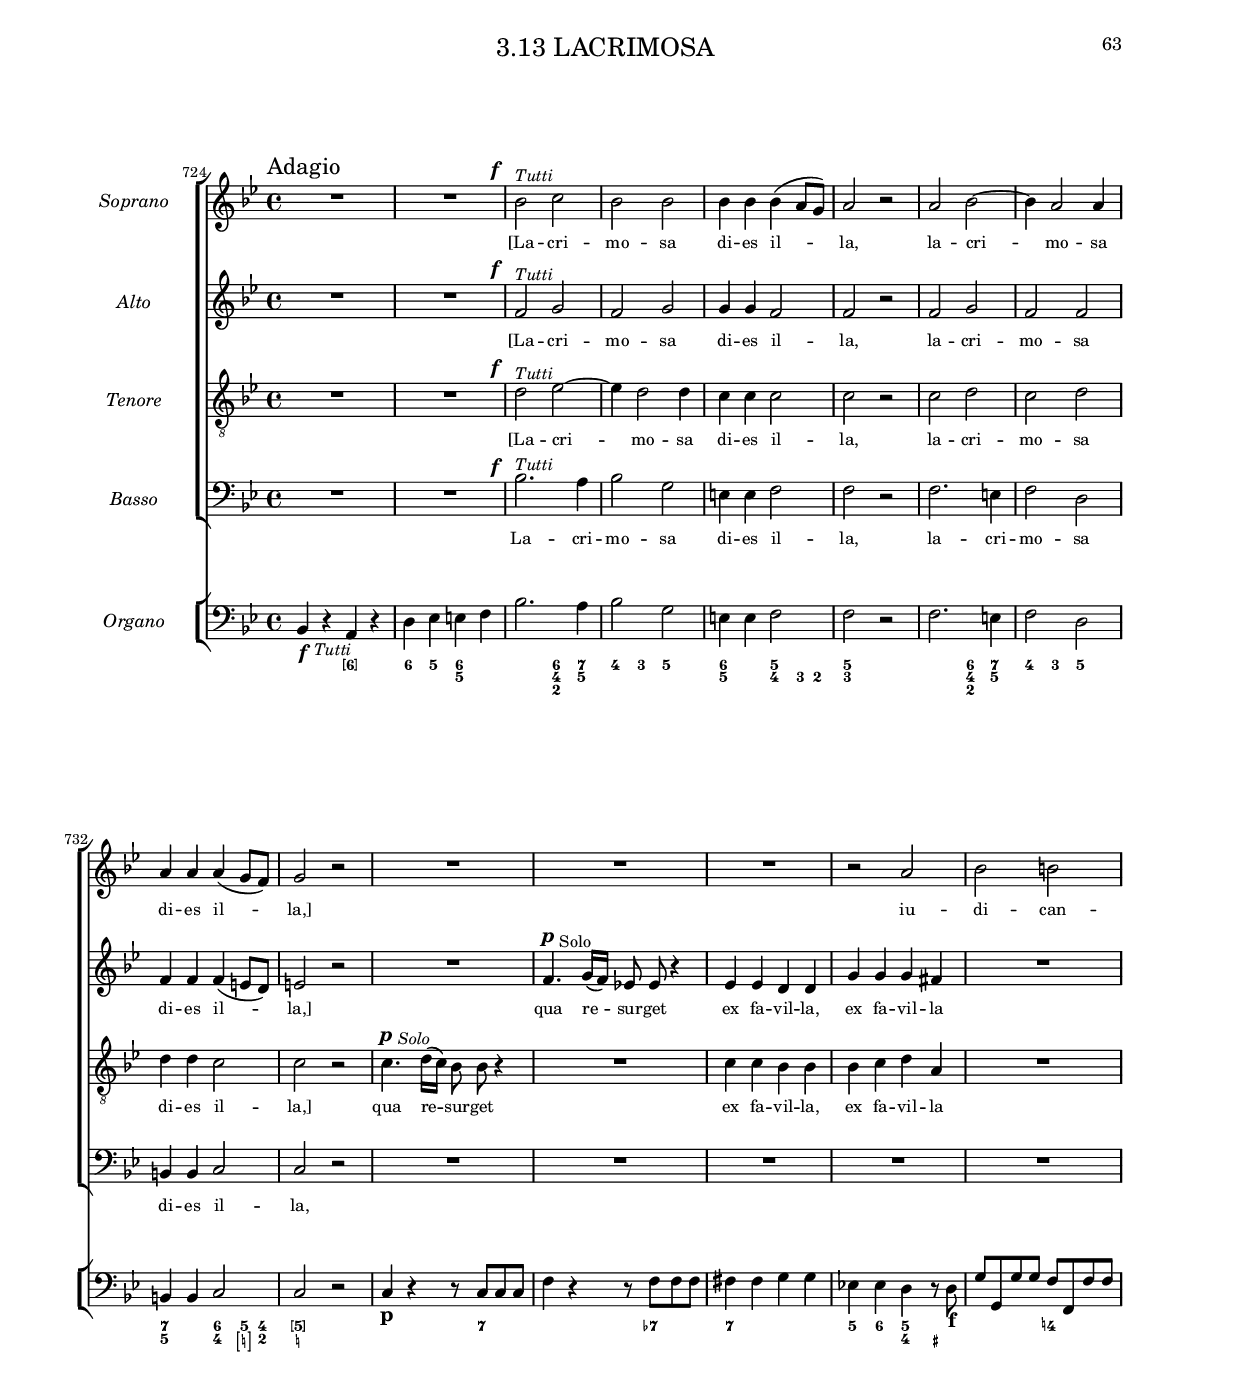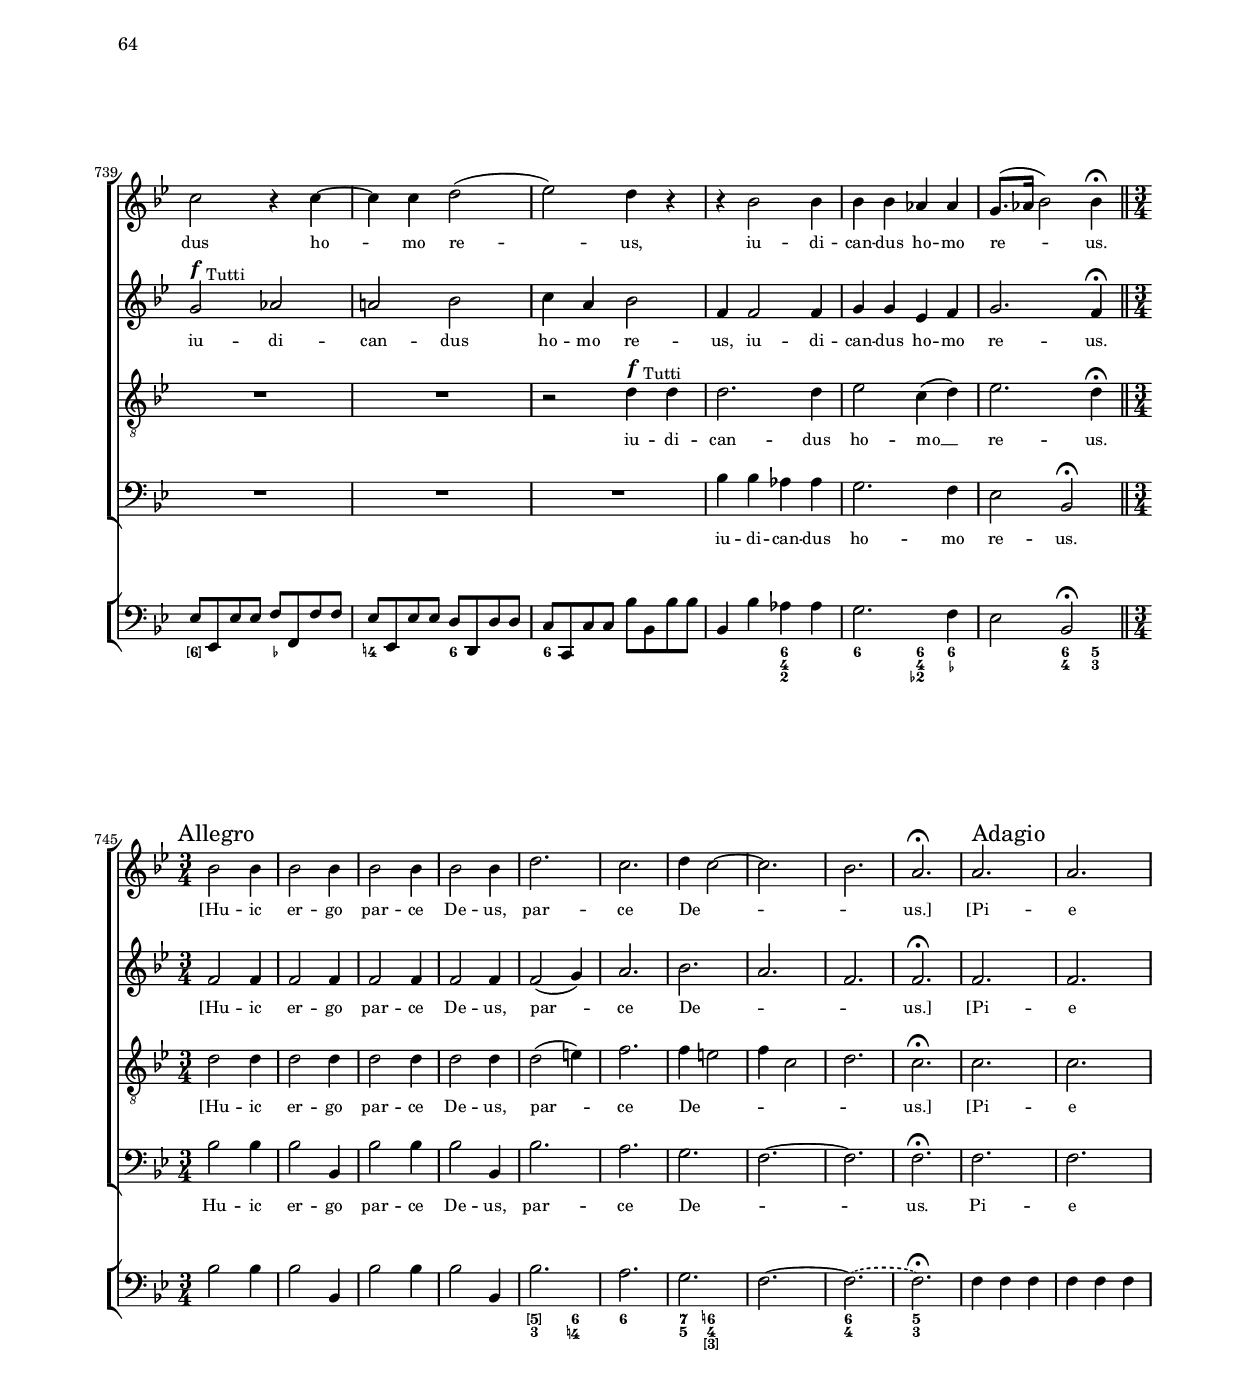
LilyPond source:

% (c) 2018 by Wolfgang Esser-Skala.
% This file is licensed under the Creative Commons Attribution-NonCommercial-ShareAlike 4.0 International License.
% To view a copy of this license, visit http://creativecommons.org/licenses/by-nc-sa/4.0/.

\version "2.18.0"

\include "../definitions.ly"

\paper {
	#(set-paper-size "a4" 'portrait)
	indent = 2\cm
	top-margin = 1.5\cm
	system-separator-markup = ##f
	system-system-spacing =
    #'((basic-distance . 30)
       (minimum-distance . 30)
       (padding . -100)
       (stretchability . 0))
	
	top-system-spacing =
    #'((basic-distance . 20)
       (minimum-distance . 20)
       (padding . -100)
       (stretchability . 0))
	
	top-markup-spacing =
    #'((basic-distance . 0)
       (minimum-distance . 0)
       (padding . -100)
       (stretchability . 0))
		
	markup-system-spacing =
    #'((basic-distance . 20)
       (minimum-distance . 20)
       (padding . -100)
       (stretchability . 0))
	
	last-bottom-spacing =
    #'((basic-distance . 0)
       (minimum-distance . 0)
       (padding . 0)
       (stretchability . 1.0e7))
	systems-per-page = #2
}

\layout {
	\context {
		\Lyrics
		\override LyricText.font-size = #-.5
	}
}

#(set-global-staff-size 15.87)

\book {
	\bookpart {
		\paper { evenHeaderMarkup = {} oddHeaderMarkup = {} }
		\partTitle "1" "I N T R O I T U S"
	}
	\bookpart {
		\header {
			movement = "1.1 REQUIEM"
		}
		\score {
			<<
				\new ChoirStaff <<
					\new Staff {
						\set Staff.instrumentName = "Soprano"
						\new Voice = "Soprano" { \dynamicUp \IntroitusSopranoNotes }
					}
					\new Lyrics \lyricsto Soprano \IntroitusSopranoLyrics
					
					\new Staff {
						\set Staff.instrumentName = "Alto"
						\new Voice = "Alto" { \dynamicUp \IntroitusAltoNotes }
					}
					\new Lyrics \lyricsto Alto \IntroitusAltoLyrics
					
					\new Staff {
						\set Staff.instrumentName = "Tenore"
						\new Voice = "Tenore" { \dynamicUp \IntroitusTenoreNotes }
					}
					\new Lyrics \lyricsto Tenore \IntroitusTenoreLyrics
					
					\new Staff {
						\set Staff.instrumentName = "Basso"
						\new Voice = "Basso" { \dynamicUp \IntroitusBassoNotes }
					}
					\new Lyrics \lyricsto Basso \IntroitusBassoLyrics
				>>
				\new StaffGroup <<
					\new Staff {
						\set Staff.instrumentName = "Organo"
						\IntroitusOrgano
					}
				>>
				\new FiguredBass {
					\IntroitusBassFigures
				}
			>>
		}
	}
	\bookpart {
		\paper { evenHeaderMarkup = {} oddHeaderMarkup = {} }
		\partTitle "2" "K Y R I E"
	}
	\bookpart {
		\header {
			movement = "2.1 KYRIE"
		}
		\score {
			<<
				\new ChoirStaff <<
					\new Staff {
						\set Staff.instrumentName = "Soprano"
						\new Voice = "Soprano" { \dynamicUp \KyrieSopranoNotes }
					}
					\new Lyrics \lyricsto Soprano \KyrieSopranoLyrics
					
					\new Staff {
						\set Staff.instrumentName = "Alto"
						\new Voice = "Alto" { \dynamicUp \KyrieAltoNotes }
					}
					\new Lyrics \lyricsto Alto \KyrieAltoLyrics
					
					\new Staff {
						\set Staff.instrumentName = "Tenore"
						\new Voice = "Tenore" { \dynamicUp \KyrieTenoreNotes }
					}
					\new Lyrics \lyricsto Tenore \KyrieTenoreLyrics
					
					\new Staff {
						\set Staff.instrumentName = "Basso"
						\new Voice = "Basso" { \dynamicUp \KyrieBassoNotes }
					}
					\new Lyrics \lyricsto Basso \KyrieBassoLyrics
				>>
				\new StaffGroup <<
					\new Staff {
						\set Staff.instrumentName = "Organo"
						\KyrieOrgano
					}
				>>
				\new FiguredBass {
					\KyrieBassFigures
				}
			>>
		}
	}
	\bookpart {
		\header {
			movement = "2.2 CHRISTE"
		}
		\paper { systems-per-page = #3 }
		\score {
			<<
				\new ChoirStaff <<
					\new Staff {
						\set Staff.instrumentName = "Tenore I"
						\new Voice = "TenoreI" { \dynamicUp \ChristeTenoreINotes }
					}
					\new Lyrics \lyricsto TenoreI \ChristeTenoreILyrics
					
					\new Staff {
						\set Staff.instrumentName = "Tenore II"
						\new Voice = "TenoreII" { \dynamicUp \ChristeTenoreIINotes }
					}
					\new Lyrics \lyricsto TenoreII \ChristeTenoreIILyrics
				>>
				\new StaffGroup <<
					\new Staff {
						\set Staff.instrumentName = "Organo"
						\ChristeOrgano
					}
				>>
				\new FiguredBass {
					\ChristeBassFigures
				}
			>>
		}
	}
	\bookpart {
		\header {
			movement = "2.3 KYRIE II"
		}
		\score {
			<<
				\new ChoirStaff <<
					\new Staff {
						\set Staff.instrumentName = "Soprano"
						\new Voice = "Soprano" { \dynamicUp \KyrieIISopranoNotes }
					}
					\new Lyrics \lyricsto Soprano \KyrieIISopranoLyrics
					
					\new Staff {
						\set Staff.instrumentName = "Alto"
						\new Voice = "Alto" { \dynamicUp \KyrieIIAltoNotes }
					}
					\new Lyrics \lyricsto Alto \KyrieIIAltoLyrics
					
					\new Staff {
						\set Staff.instrumentName = "Tenore"
						\new Voice = "Tenore" { \dynamicUp \KyrieIITenoreNotes }
					}
					\new Lyrics \lyricsto Tenore \KyrieIITenoreLyrics
					
					\new Staff {
						\set Staff.instrumentName = "Basso"
						\new Voice = "Basso" { \dynamicUp \KyrieIIBassoNotes }
					}
					\new Lyrics \lyricsto Basso \KyrieIIBassoLyrics
				>>
				\new StaffGroup <<
					\new Staff {
						\set Staff.instrumentName = "Organo"
						\KyrieIIOrgano
					}
				>>
				\new FiguredBass {
					\KyrieIIBassFigures
				}
			>>
		}
	}
	\bookpart {
		\paper { evenHeaderMarkup = {} oddHeaderMarkup = {} }
		\partTitle "3" "S E Q U E N T I A"
	}
	\bookpart {
		\header {
			movement = "3.1 DIES IRAE"
		}
		\score {
			<<
				\new ChoirStaff <<
					\new Staff {
						\set Staff.instrumentName = "Soprano"
						\new Voice = "Soprano" { \dynamicUp \DiesIraeSopranoNotes }
					}
					\new Lyrics \lyricsto Soprano \DiesIraeSopranoLyrics
					
					\new Staff {
						\set Staff.instrumentName = "Alto"
						\new Voice = "Alto" { \dynamicUp \DiesIraeAltoNotes }
					}
					\new Lyrics \lyricsto Alto \DiesIraeAltoLyrics
					
					\new Staff {
						\set Staff.instrumentName = "Tenore"
						\new Voice = "Tenore" { \dynamicUp \DiesIraeTenoreNotes }
					}
					\new Lyrics \lyricsto Tenore \DiesIraeTenoreLyrics
					
					\new Staff {
						\set Staff.instrumentName = "Basso"
						\new Voice = "Basso" { \dynamicUp \DiesIraeBassoNotes }
					}
					\new Lyrics \lyricsto Basso \DiesIraeBassoLyrics
				>>
				\new StaffGroup <<
					\new Staff {
						\set Staff.instrumentName = "Organo"
						\DiesIraeOrgano
					}
				>>
				\new FiguredBass {
					\DiesIraeBassFigures
				}
			>>
		}
	}
	\bookpart {
		\header {
			movement = "3.2 QUANTUS TREMOR"
		}
		\paper {
			systems-per-page = #5
			system-system-spacing =
				#'((basic-distance . 22)
						(minimum-distance . 22)
						(padding . -100)
						(stretchability . 0))
		}
		\score {
			<<
				\new ChoirStaff \with { \smallerGroupDistance } <<
					\new Staff {
						\set Staff.instrumentName = "Soprano"
						\new Voice = "Soprano" { \dynamicUp \QuantusTremorSopranoNotes }
					}
					\new Lyrics \lyricsto Soprano \QuantusTremorSopranoLyrics
				>>
				\new StaffGroup <<
					\new Staff {
						\set Staff.instrumentName = "Organo"
						\QuantusTremorOrgano
					}
				>>
				\new FiguredBass {
					\QuantusTremorBassFigures
				}
			>>
		}
	}
	\bookpart {
		\header {
			movement = "3.3 TUBA MIRUM"
		}
		\score {
			<<
				\new ChoirStaff <<
					\new Staff {
						\set Staff.instrumentName = "Soprano"
						\new Voice = "Soprano" { \dynamicUp \TubaMirumSopranoNotes }
					}
					\new Lyrics \lyricsto Soprano \TubaMirumSopranoLyrics
					
					\new Staff {
						\set Staff.instrumentName = "Alto"
						\new Voice = "Alto" { \dynamicUp \TubaMirumAltoNotes }
					}
					\new Lyrics \lyricsto Alto \TubaMirumAltoLyrics
					
					\new Staff {
						\set Staff.instrumentName = "Tenore"
						\new Voice = "Tenore" { \dynamicUp \TubaMirumTenoreNotes }
					}
					\new Lyrics \lyricsto Tenore \TubaMirumTenoreLyrics
					
					\new Staff {
						\set Staff.instrumentName = "Basso"
						\new Voice = "Basso" { \dynamicUp \TubaMirumBassoNotes }
					}
					\new Lyrics \lyricsto Basso \TubaMirumBassoLyrics
				>>
				\new StaffGroup <<
					\new Staff {
						\set Staff.instrumentName = "Organo"
						\TubaMirumOrgano
					}
				>>
				\new FiguredBass {
					\TubaMirumBassFigures
				}
			>>
		}
	}
	\bookpart {
		\header {
			movement = "3.4 MORS STUPEBIT"
		}
		\paper { systems-per-page = #3 }
		\score {
			<<
				\new ChoirStaff <<
					\new Staff {
						\set Staff.instrumentName = "Tenore I"
						\new Voice = "TenoreI" { \dynamicUp \MorsStupebitTenoreINotes }
					}
					\new Lyrics \lyricsto TenoreI \MorsStupebitTenoreILyrics
					
					\new Staff {
						\set Staff.instrumentName = "Tenore II"
						\new Voice = "TenoreII" { \dynamicUp \MorsStupebitTenoreIINotes }
					}
					\new Lyrics \lyricsto TenoreII \MorsStupebitTenoreIILyrics
				>>
				\new StaffGroup <<
					\new Staff {
						\set Staff.instrumentName = "Organo"
						\MorsStupebitOrgano
					}
				>>
				\new FiguredBass {
					\MorsStupebitBassFigures
				}
			>>
		}
	}
	\bookpart {
		\header {
			movement = "3.5 LIBER SCRIPTUS"
		}
		\score {
			<<
				\new ChoirStaff <<
					\new Staff {
						\set Staff.instrumentName = "Soprano"
						\new Voice = "Soprano" { \dynamicUp \LiberScriptusSopranoNotes }
					}
					\new Lyrics \lyricsto Soprano \LiberScriptusSopranoLyrics
					
					\new Staff {
						\set Staff.instrumentName = "Alto"
						\new Voice = "Alto" { \dynamicUp \LiberScriptusAltoNotes }
					}
					\new Lyrics \lyricsto Alto \LiberScriptusAltoLyrics
					
					\new Staff {
						\set Staff.instrumentName = "Tenore"
						\new Voice = "Tenore" { \dynamicUp \LiberScriptusTenoreNotes }
					}
					\new Lyrics \lyricsto Tenore \LiberScriptusTenoreLyrics
					
					\new Staff {
						\set Staff.instrumentName = "Basso"
						\new Voice = "Basso" { \dynamicUp \LiberScriptusBassoNotes }
					}
					\new Lyrics \lyricsto Basso \LiberScriptusBassoLyrics
				>>
				\new StaffGroup <<
					\new Staff {
						\set Staff.instrumentName = "Organo"
						\LiberScriptusOrgano
					}
				>>
				\new FiguredBass {
					\LiberScriptusBassFigures
				}
			>>
		}
	}
	\bookpart {
		\header {
			movement = "3.6 IUDEX ERGO – QUID SUM MISER"
		}
		\paper { systems-per-page = #3 }
		\score {
			<<
				\new ChoirStaff <<
					\new Staff {
						\set Staff.instrumentName = "Alto"
						\new Voice = "Alto" { \dynamicUp \IudexErgoAltoNotes }
					}
					\new Lyrics \lyricsto Alto \IudexErgoAltoLyrics
					
					\new Staff {
						\set Staff.instrumentName = "Tenore"
						\new Voice = "Tenore" { \dynamicUp \IudexErgoTenoreNotes }
					}
					\new Lyrics \lyricsto Tenore \IudexErgoTenoreLyrics
				>>
				\new StaffGroup <<
					\new Staff {
						\set Staff.instrumentName = "Organo"
						\IudexErgoOrgano
					}
				>>
				\new FiguredBass {
					\IudexErgoBassFigures
				}
			>>
		}
	}
	\bookpart {
		\header {
			movement = "3.7 REX TREMENDAE – RECORDARE"
		}
		\paper {
			systems-per-page = #5
			system-system-spacing =
				#'((basic-distance . 22)
						(minimum-distance . 22)
						(padding . -100)
						(stretchability . 0))
		}
		\score {
			<<
				\new ChoirStaff <<
					\new Staff {
						\set Staff.instrumentName = "Basso"
						\new Voice = "Basso" { \dynamicUp \RexTremendaeBassoNotes }
					}
					\new Lyrics \lyricsto Basso \RexTremendaeBassoLyrics
				>>
				\new StaffGroup <<
					\new Staff {
						\set Staff.instrumentName = "Organo"
						\RexTremendaeOrgano
					}
				>>
				\new FiguredBass {
					\RexTremendaeBassFigures
				}
			>>
		}
	}
	\bookpart {
		\header {
			movement = "3.8 QUAERENS ME – IUSTE IUDEX"
		}
		\paper { page-count = #3 }
		\score {
			<<
				\new ChoirStaff <<
					\new Staff {
						\set Staff.instrumentName = "Soprano"
						\new Voice = "Soprano" { \dynamicUp \QuaerensMeSopranoNotes }
					}
					\new Lyrics \lyricsto Soprano \QuaerensMeSopranoLyrics
					
					\new Staff {
						\set Staff.instrumentName = "Alto"
						\new Voice = "Alto" { \dynamicUp \QuaerensMeAltoNotes }
					}
					\new Lyrics \lyricsto Alto \QuaerensMeAltoLyrics
					
					\new Staff {
						\set Staff.instrumentName = "Tenore"
						\new Voice = "Tenore" { \dynamicUp \QuaerensMeTenoreNotes }
					}
					\new Lyrics \lyricsto Tenore \QuaerensMeTenoreLyrics
					
					\new Staff {
						\set Staff.instrumentName = "Basso"
						\new Voice = "Basso" { \dynamicUp \QuaerensMeBassoNotes }
					}
					\new Lyrics \lyricsto Basso \QuaerensMeBassoLyrics
				>>
				\new StaffGroup <<
					\new Staff {
						\set Staff.instrumentName = "Organo"
						\QuaerensMeOrgano
					}
				>>
				\new FiguredBass {
					\QuaerensMeBassFigures
				}
			>>
		}
	}
	\bookpart {
		\header {
			movement = "3.9 INGEMISCO"
		}
		\paper {
			systems-per-page = #5
			system-system-spacing =
				#'((basic-distance . 22)
						(minimum-distance . 22)
						(padding . -100)
						(stretchability . 0))
		}
		\score {
			<<
				\new ChoirStaff <<
					\new Staff {
						\set Staff.instrumentName = "Tenore"
						\new Voice = "Tenore" { \dynamicUp \IngemiscoTenoreNotes }
					}
					\new Lyrics \lyricsto Tenore \IngemiscoTenoreLyrics
				>>
				\new StaffGroup <<
					\new Staff {
						\set Staff.instrumentName = "Organo"
						\IngemiscoOrgano
					}
				>>
				\new FiguredBass {
					\IngemiscoBassFigures
				}
			>>
		}
	}
	\bookpart {
		\header {
			movement = "3.10 QUI MARIAM – PRECES MEAE"
		}
		\paper {
			systems-per-page = #3
			system-system-spacing =
				#'((basic-distance . 22)
						(minimum-distance . 22)
						(padding . -100)
						(stretchability . 0))
		}
		\score {
			<<
				\new ChoirStaff <<
					\new Staff {
						\set Staff.instrumentName = "Soprano"
						\new Voice = "Soprano" { \dynamicUp \QuiMariamSopranoNotes }
					}
					\new Lyrics \lyricsto Soprano \QuiMariamSopranoLyrics
					
					\new Staff {
						\set Staff.instrumentName = "Alto"
						\new Voice = "Alto" { \dynamicUp \QuiMariamAltoNotes }
					}
					\new Lyrics \lyricsto Alto \QuiMariamAltoLyrics
					
					\new Staff {
						\set Staff.instrumentName = "Basso"
						\new Voice = "Basso" { \dynamicUp \QuiMariamBassoNotes }
					}
					\new Lyrics \lyricsto Basso \QuiMariamBassoLyrics
				>>
				\new StaffGroup <<
					\new Staff {
						\set Staff.instrumentName = "Organo"
						\QuiMariamOrgano
					}
				>>
				\new FiguredBass {
					\QuiMariamBassFigures
				}
			>>
		}
	}
	\bookpart {
		\header {
			movement = "3.11 INTER OVES – CONFUTATIS"
		}
		\score {
			<<
				\new ChoirStaff <<
					\new Staff {
						\set Staff.instrumentName = "Soprano"
						\new Voice = "Soprano" { \dynamicUp \InterOvesSopranoNotes }
					}
					\new Lyrics \lyricsto Soprano \InterOvesSopranoLyrics
					
					\new Staff {
						\set Staff.instrumentName = "Alto"
						\new Voice = "Alto" { \dynamicUp \InterOvesAltoNotes }
					}
					\new Lyrics \lyricsto Alto \InterOvesAltoLyrics
					
					\new Staff {
						\set Staff.instrumentName = "Tenore"
						\new Voice = "Tenore" { \dynamicUp \InterOvesTenoreNotes }
					}
					\new Lyrics \lyricsto Tenore \InterOvesTenoreLyrics
					
					\new Staff {
						\set Staff.instrumentName = "Basso"
						\new Voice = "Basso" { \dynamicUp \InterOvesBassoNotes }
					}
					\new Lyrics \lyricsto Basso \InterOvesBassoLyrics
				>>
				\new StaffGroup <<
					\new Staff {
						\set Staff.instrumentName = "Organo"
						\InterOvesOrgano
					}
				>>
				\new FiguredBass {
					\InterOvesBassFigures
				}
			>>
		}
	}
	\bookpart {
		\header {
			movement = "3.12 ORO SUPPLEX"
		}
		\paper { systems-per-page = #3 }
		\score {
			<<
				\new ChoirStaff <<
					\new Staff {
						\set Staff.instrumentName = "Tenore"
						\new Voice = "Tenore" { \dynamicUp \OroSupplexTenoreNotes }
					}
					\new Lyrics \lyricsto Tenore \OroSupplexTenoreLyrics
					
					\new Staff {
						\set Staff.instrumentName = "Basso"
						\new Voice = "Basso" { \dynamicUp \OroSupplexBassoNotes }
					}
					\new Lyrics \lyricsto Basso \OroSupplexBassoLyrics
				>>
				\new StaffGroup <<
					\new Staff {
						\set Staff.instrumentName = "Organo"
						\OroSupplexOrgano
					}
				>>
				\new FiguredBass {
					\OroSupplexBassFigures
				}
			>>
		}
	}
	\bookpart {
		\header {
			movement = "3.13 LACRIMOSA"
		}
		\score {
			<<
				\new ChoirStaff <<
					\new Staff {
						\set Staff.instrumentName = "Soprano"
						\new Voice = "Soprano" { \dynamicUp \LacrimosaSopranoNotes }
					}
					\new Lyrics \lyricsto Soprano \LacrimosaSopranoLyrics
					
					\new Staff {
						\set Staff.instrumentName = "Alto"
						\new Voice = "Alto" { \dynamicUp \LacrimosaAltoNotes }
					}
					\new Lyrics \lyricsto Alto \LacrimosaAltoLyrics
					
					\new Staff {
						\set Staff.instrumentName = "Tenore"
						\new Voice = "Tenore" { \dynamicUp \LacrimosaTenoreNotes }
					}
					\new Lyrics \lyricsto Tenore \LacrimosaTenoreLyrics
					
					\new Staff {
						\set Staff.instrumentName = "Basso"
						\new Voice = "Basso" { \dynamicUp \LacrimosaBassoNotes }
					}
					\new Lyrics \lyricsto Basso \LacrimosaBassoLyrics
				>>
				\new StaffGroup <<
					\new Staff {
						\set Staff.instrumentName = "Organo"
						\LacrimosaOrgano
					}
				>>
				\new FiguredBass {
					\LacrimosaBassFigures
				}
			>>
		}
	}
	\bookpart {
		\paper { evenHeaderMarkup = {} oddHeaderMarkup = {} }
		\markup {} \pageBreak
		\partTitle "4" "O F F E R T O R I U M"
	}
	\bookpart {
		\header {
			movement = "4.1 DOMINE IESU CHRISTE"
		}
		\score {
			<<
				\new ChoirStaff <<
					\new Staff {
						\set Staff.instrumentName = "Soprano"
						\new Voice = "Soprano" { \dynamicUp \DomineIesuSopranoNotes }
					}
					\new Lyrics \lyricsto Soprano \DomineIesuSopranoLyrics
					
					\new Staff {
						\set Staff.instrumentName = "Alto"
						\new Voice = "Alto" { \dynamicUp \DomineIesuAltoNotes }
					}
					\new Lyrics \lyricsto Alto \DomineIesuAltoLyrics
					
					\new Staff {
						\set Staff.instrumentName = "Tenore"
						\new Voice = "Tenore" { \dynamicUp \DomineIesuTenoreNotes }
					}
					\new Lyrics \lyricsto Tenore \DomineIesuTenoreLyrics
					
					\new Staff {
						\set Staff.instrumentName = "Basso"
						\new Voice = "Basso" { \dynamicUp \DomineIesuBassoNotes }
					}
					\new Lyrics \lyricsto Basso \DomineIesuBassoLyrics
				>>
				\new StaffGroup <<
					\new Staff {
						\set Staff.instrumentName = "Organo"
						\DomineIesuOrgano
					}
				>>
				\new FiguredBass {
					\DomineIesuBassFigures
				}
			>>
		}
	}
	\bookpart {
		\header {
			movement = "4.2 HOSTIAS ET PRECES"
		}
		\score {
			<<
				\new ChoirStaff <<
					\new Staff {
						\set Staff.instrumentName = "Soprano"
						\new Voice = "Soprano" { \dynamicUp \HostiasSopranoNotes }
					}
					\new Lyrics \lyricsto Soprano \HostiasSopranoLyrics
					
					\new Staff {
						\set Staff.instrumentName = "Alto"
						\new Voice = "Alto" { \dynamicUp \HostiasAltoNotes }
					}
					\new Lyrics \lyricsto Alto \HostiasAltoLyrics
					
					\new Staff {
						\set Staff.instrumentName = "Tenore"
						\new Voice = "Tenore" { \dynamicUp \HostiasTenoreNotes }
					}
					\new Lyrics \lyricsto Tenore \HostiasTenoreLyrics
					
					\new Staff {
						\set Staff.instrumentName = "Basso"
						\new Voice = "Basso" { \dynamicUp \HostiasBassoNotes }
					}
					\new Lyrics \lyricsto Basso \HostiasBassoLyrics
				>>
				\new StaffGroup <<
					\new Staff {
						\set Staff.instrumentName = "Organo"
						\HostiasOrgano
					}
				>>
				\new FiguredBass {
					\HostiasBassFigures
				}
			>>
		}
	}
}